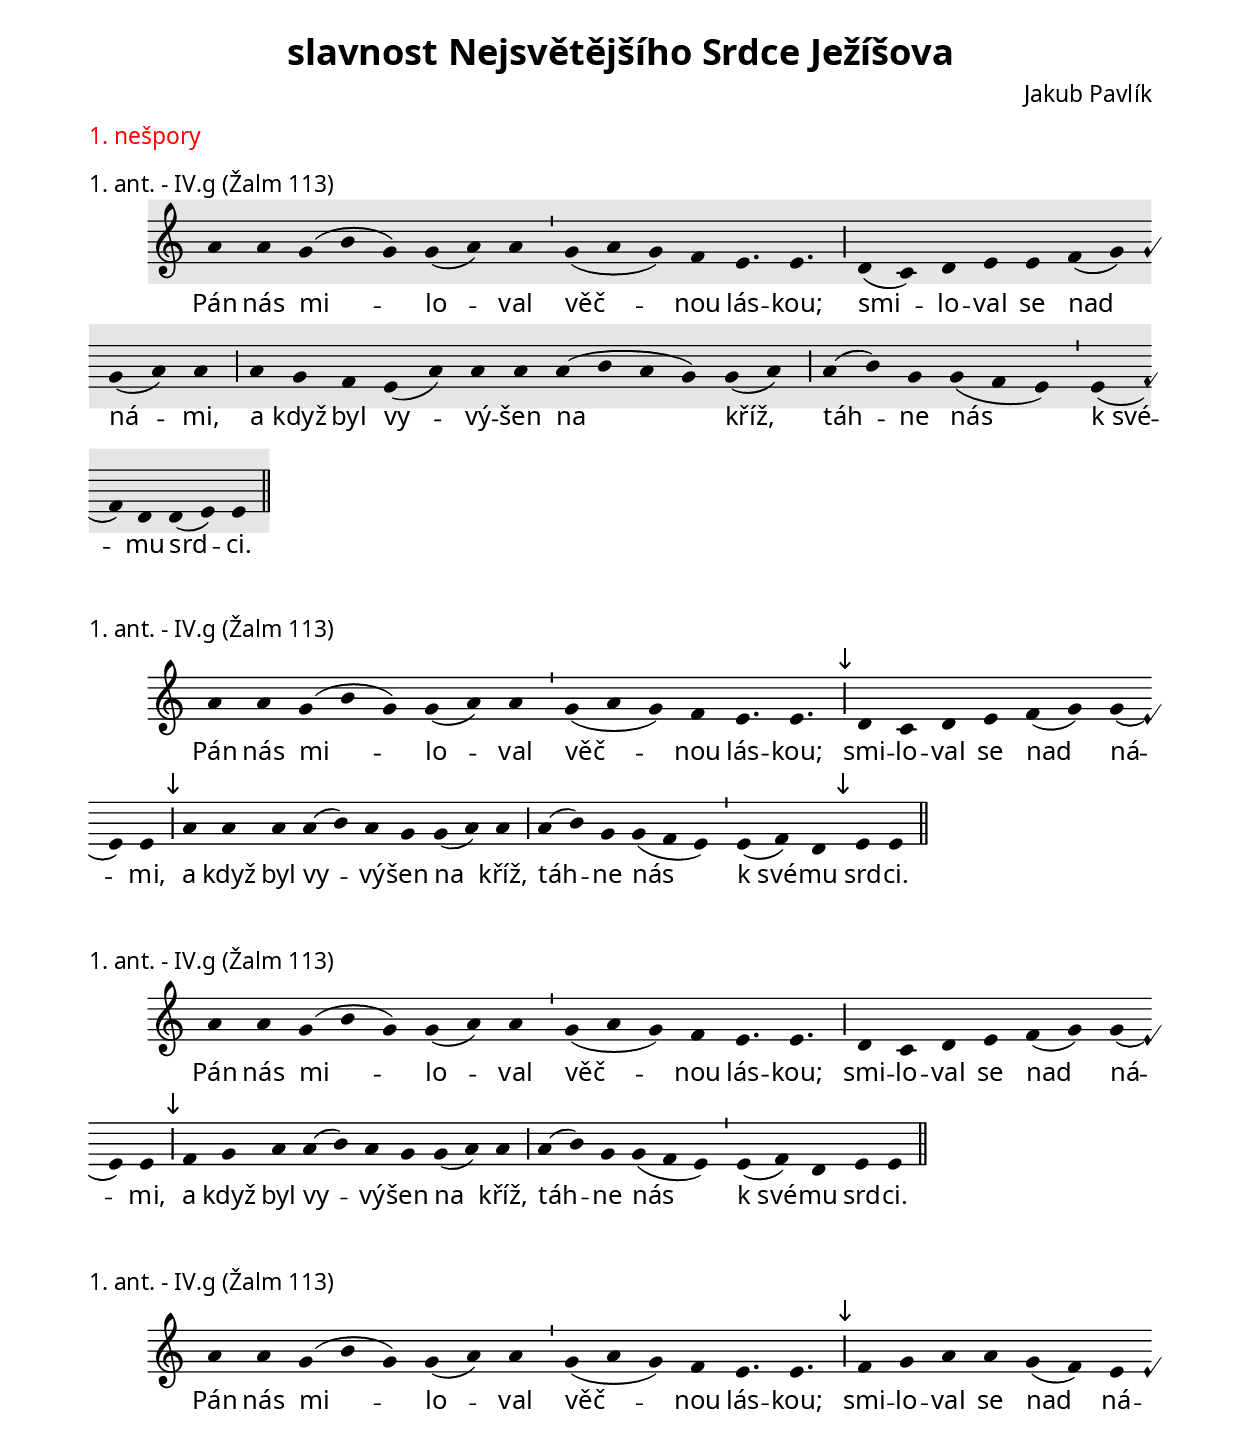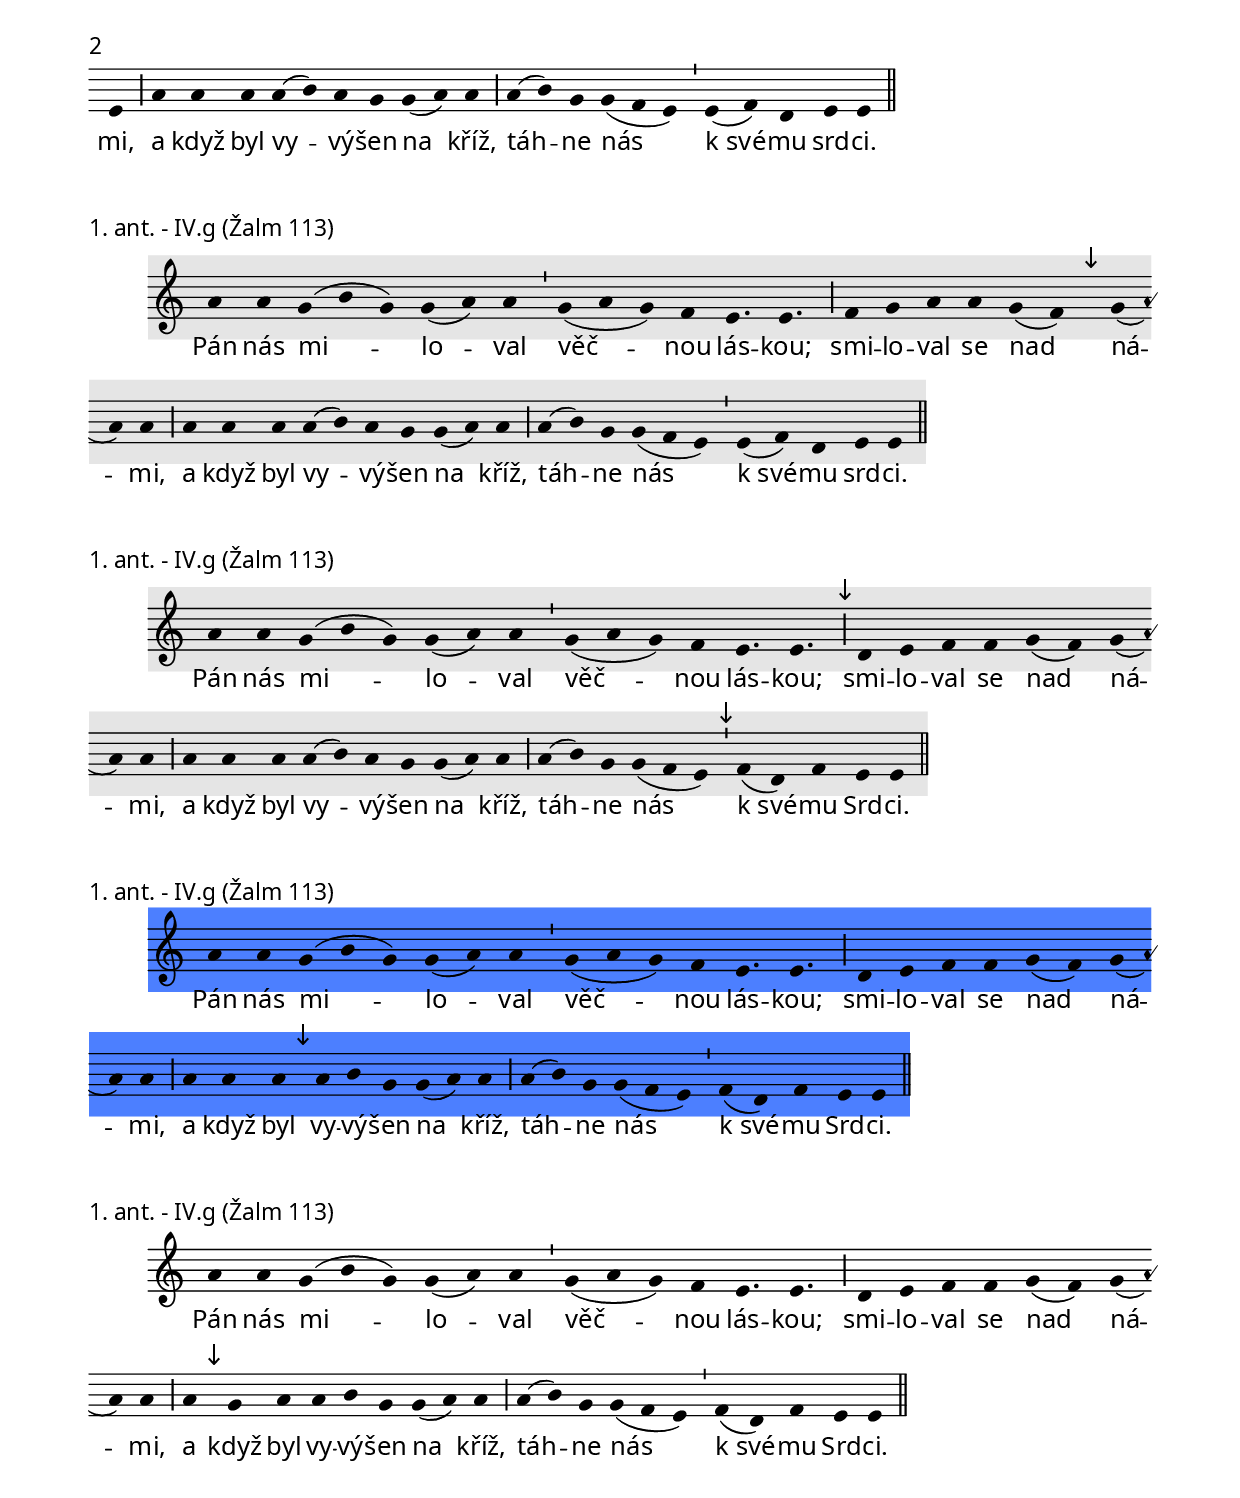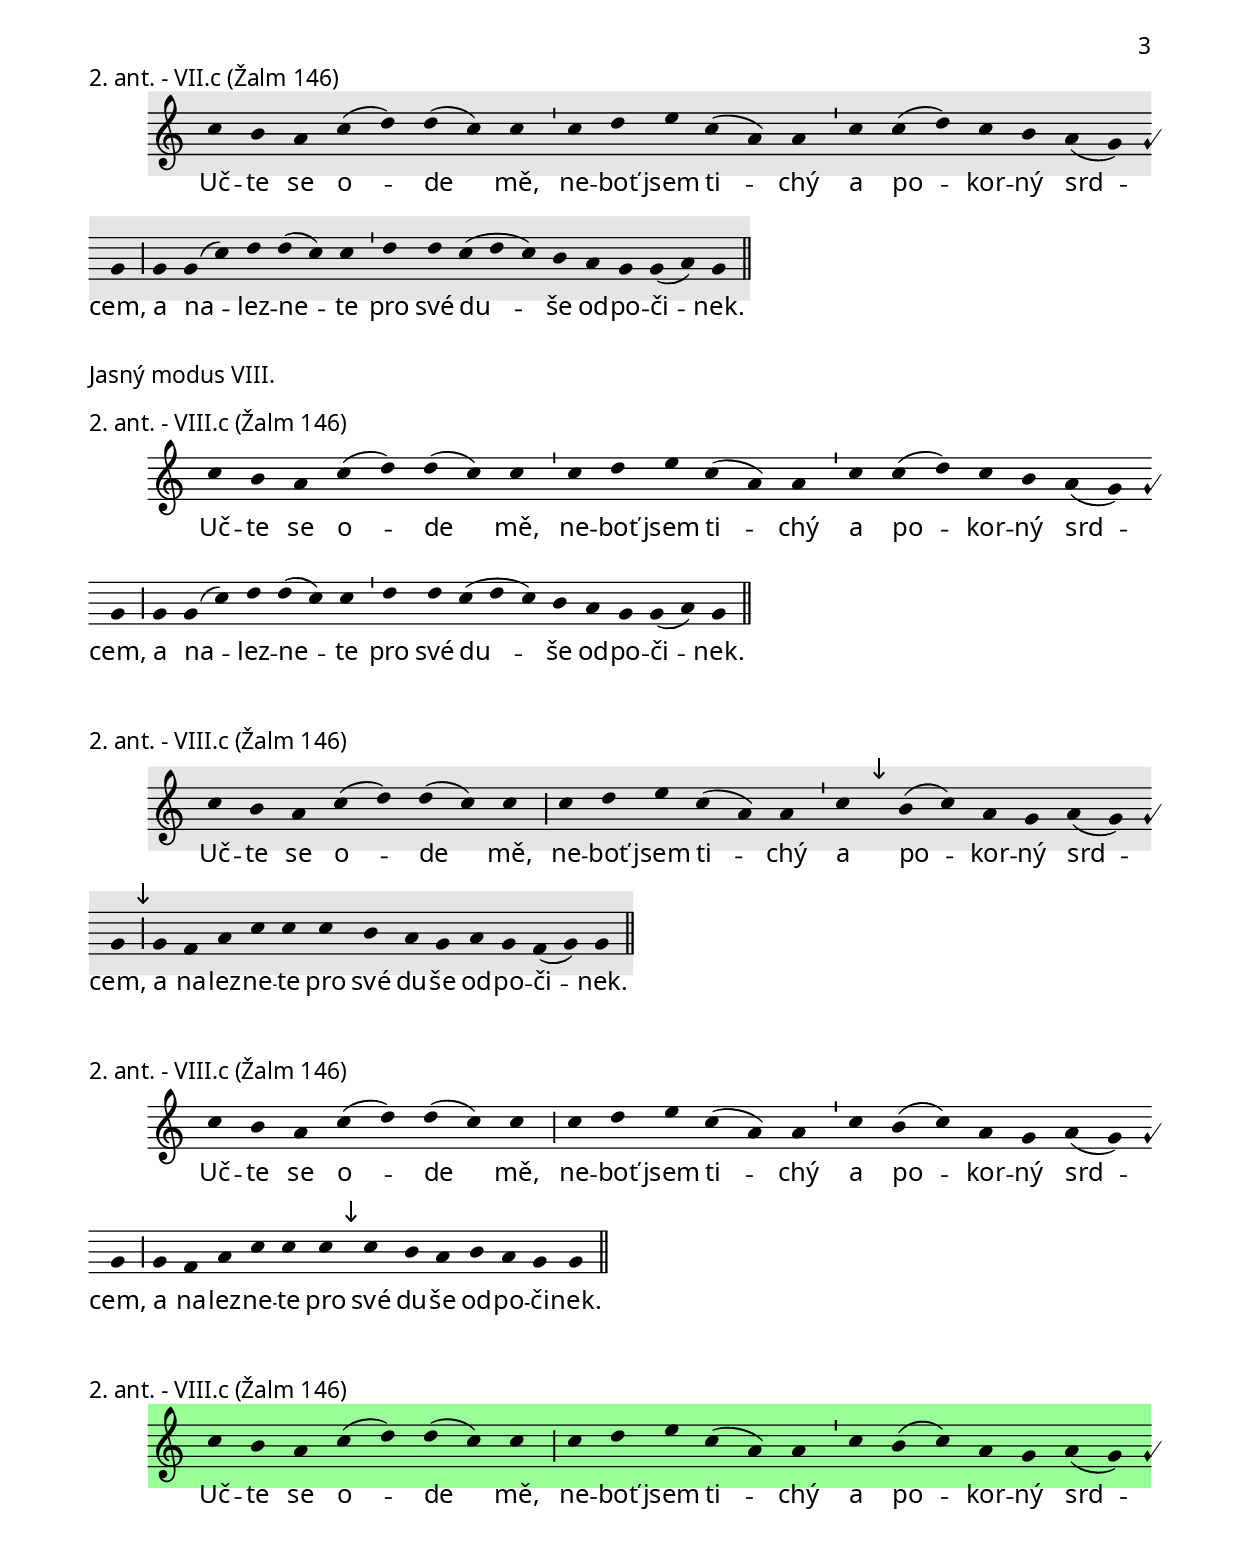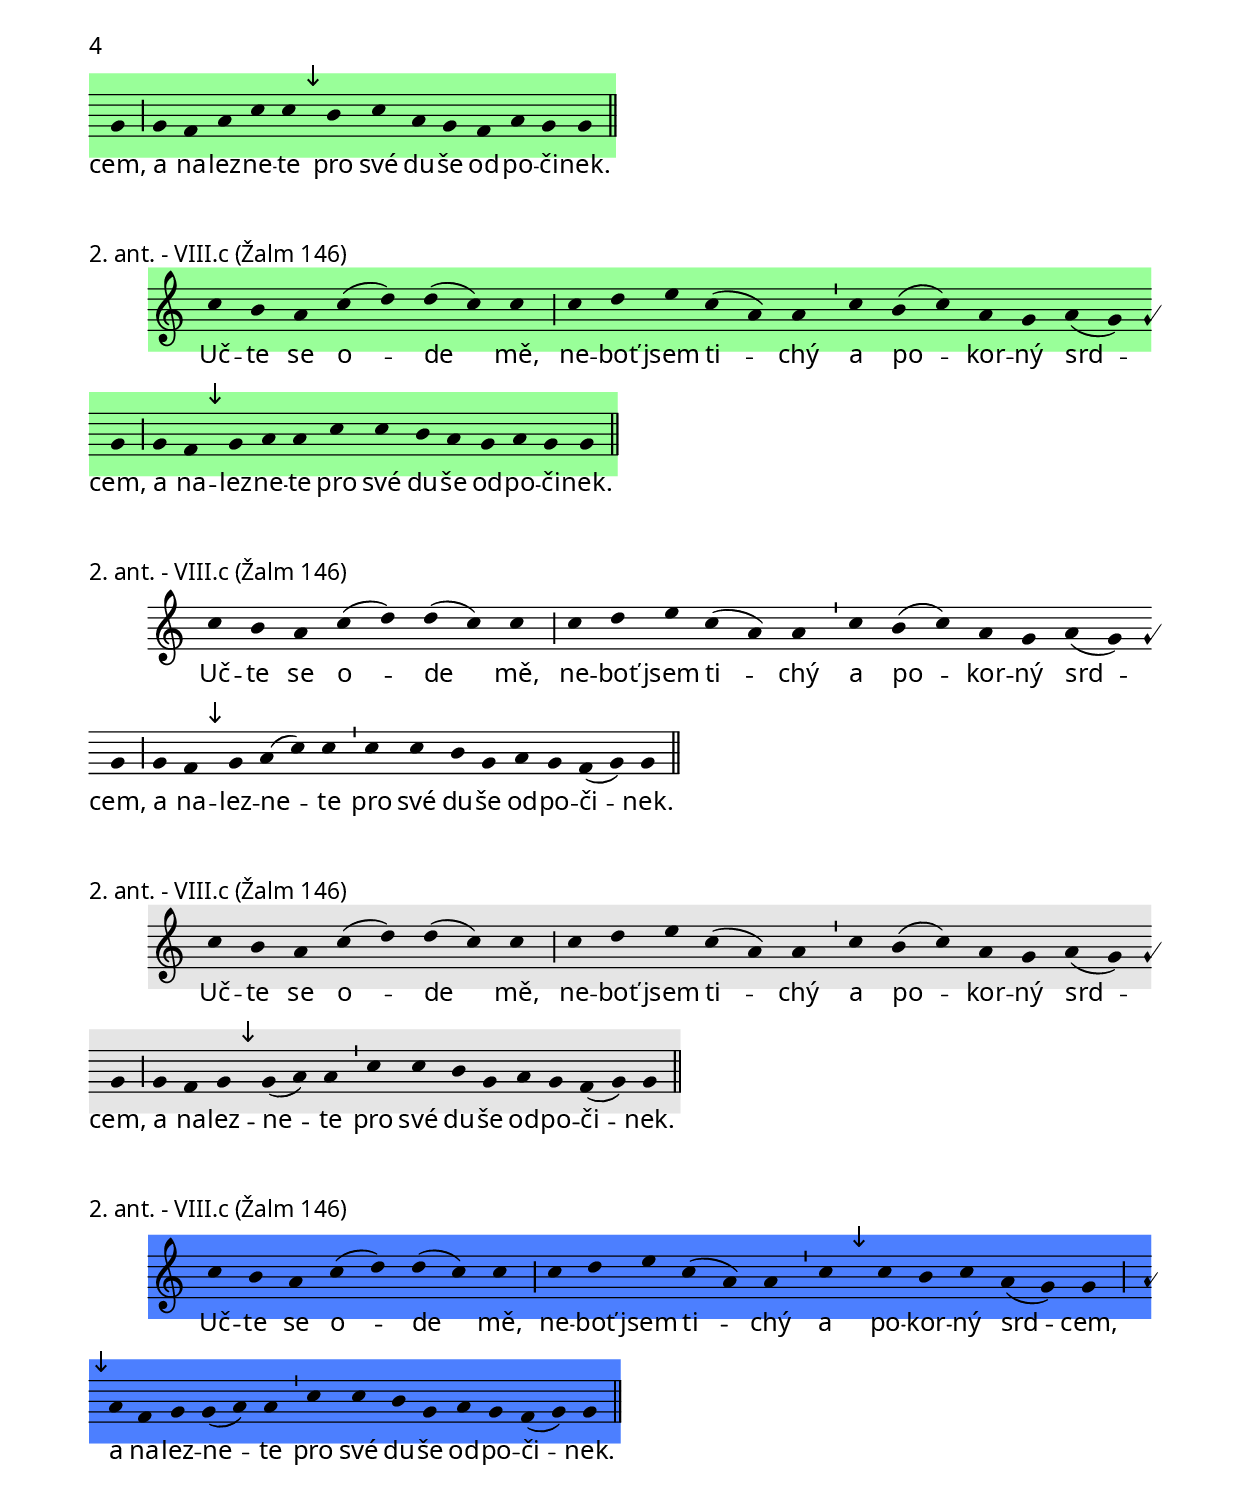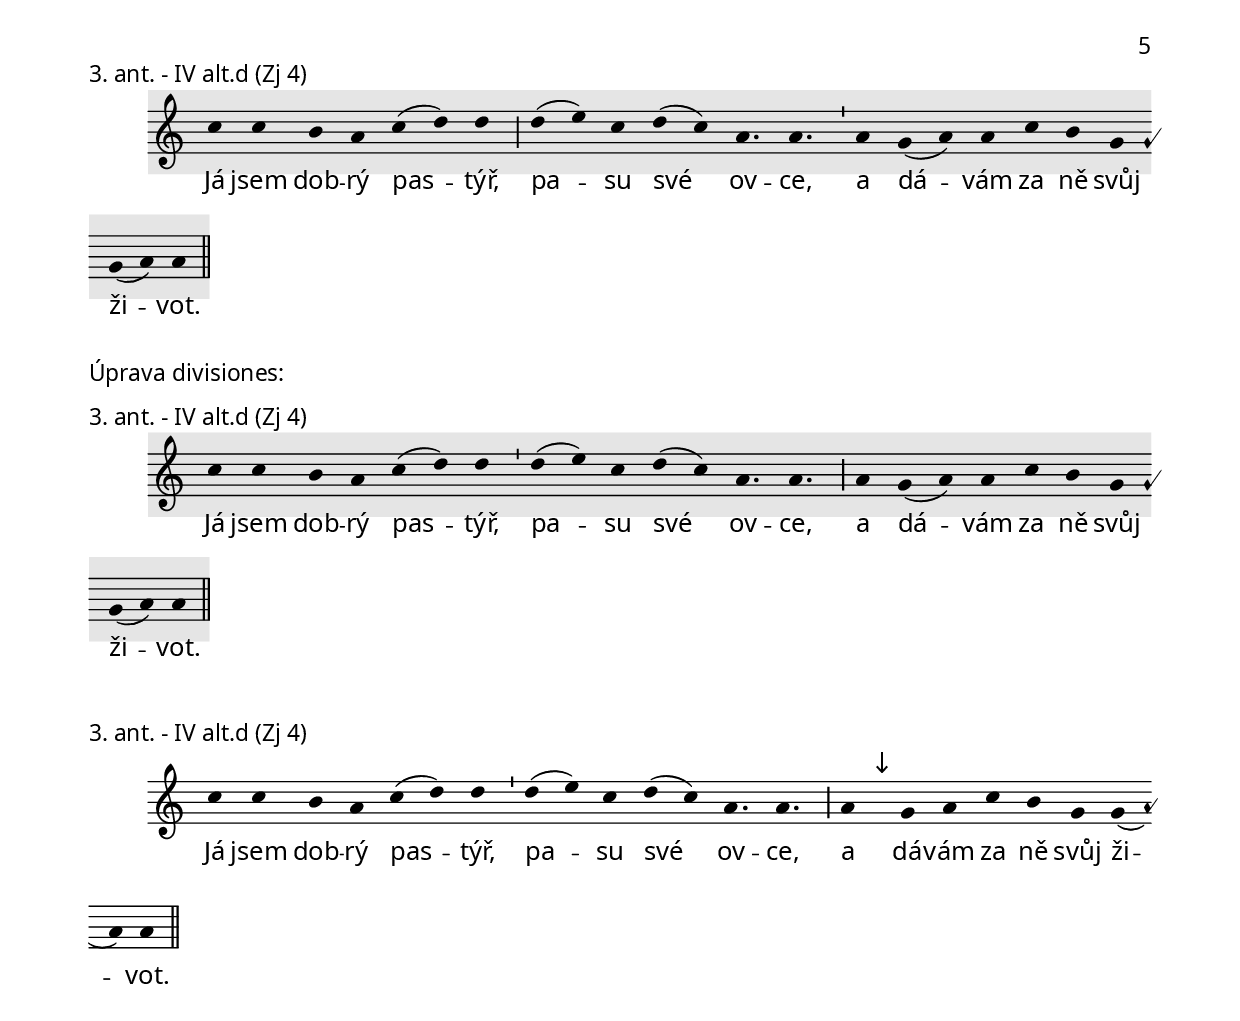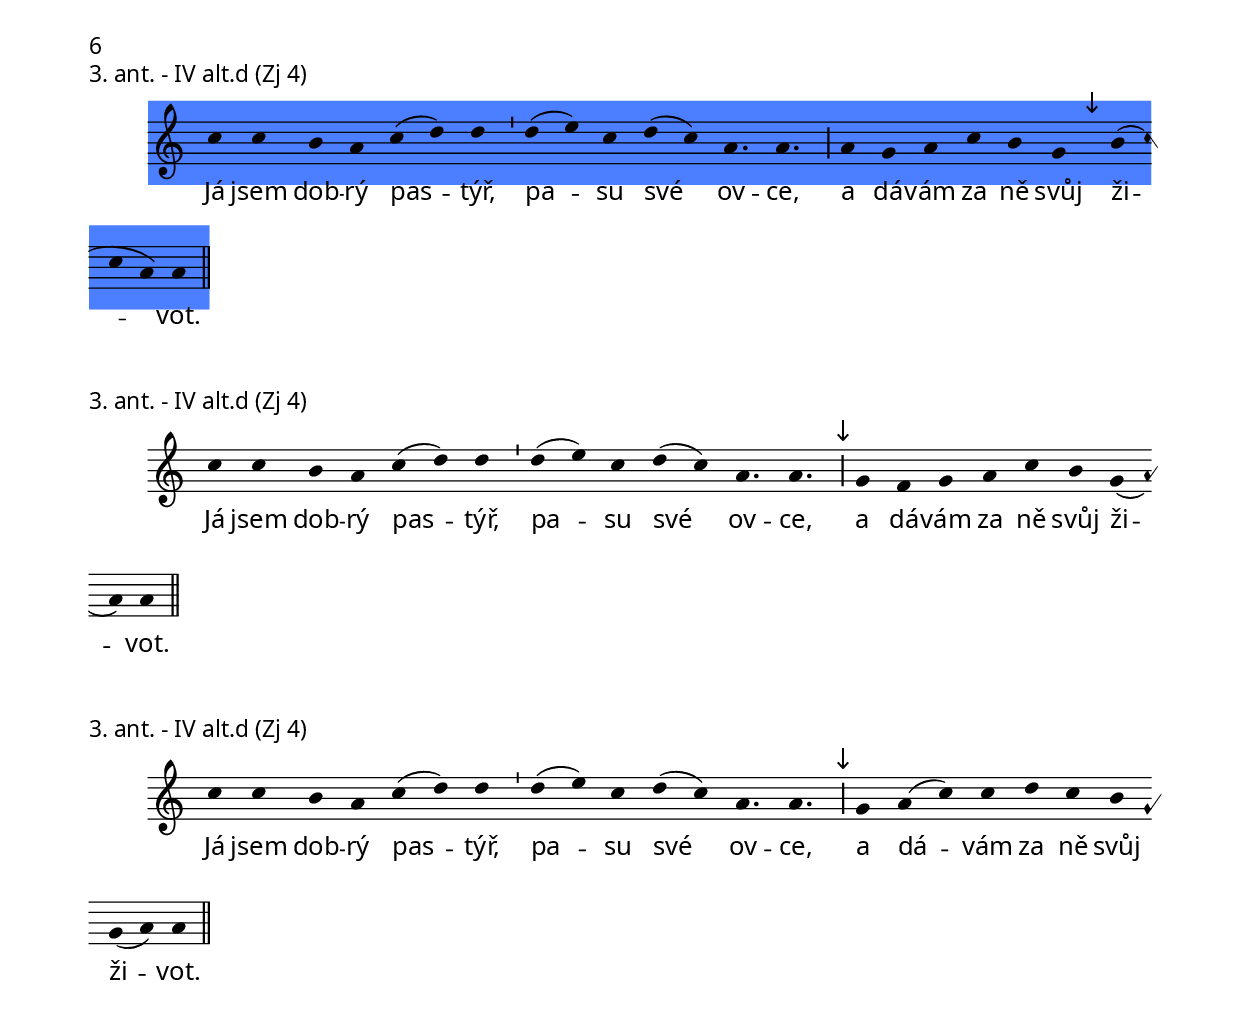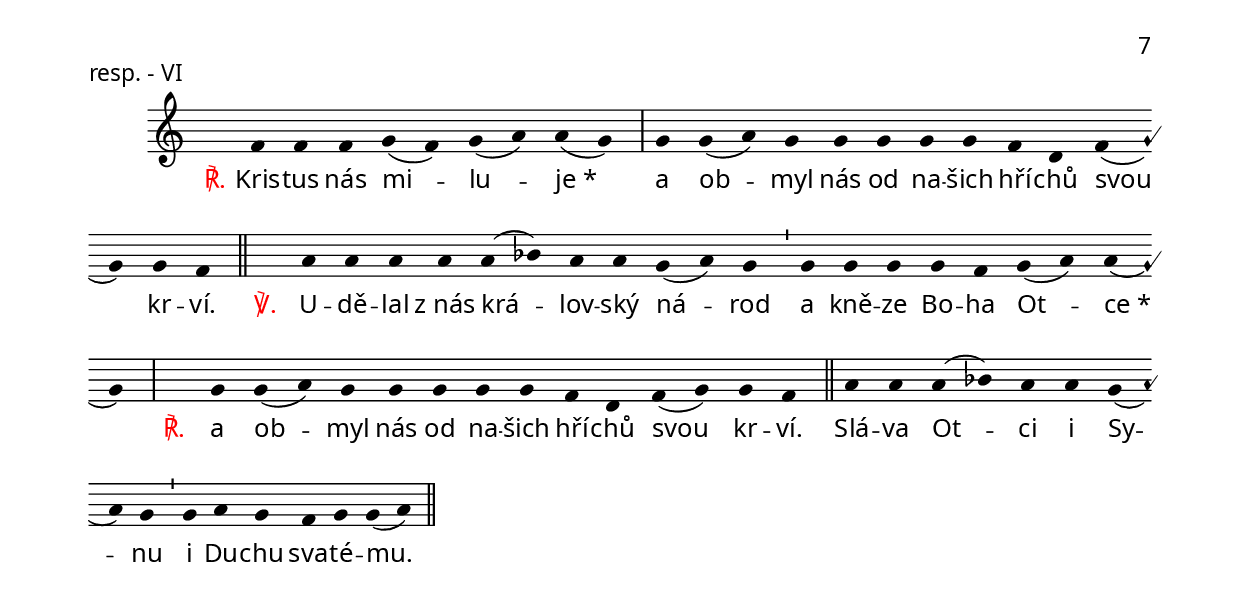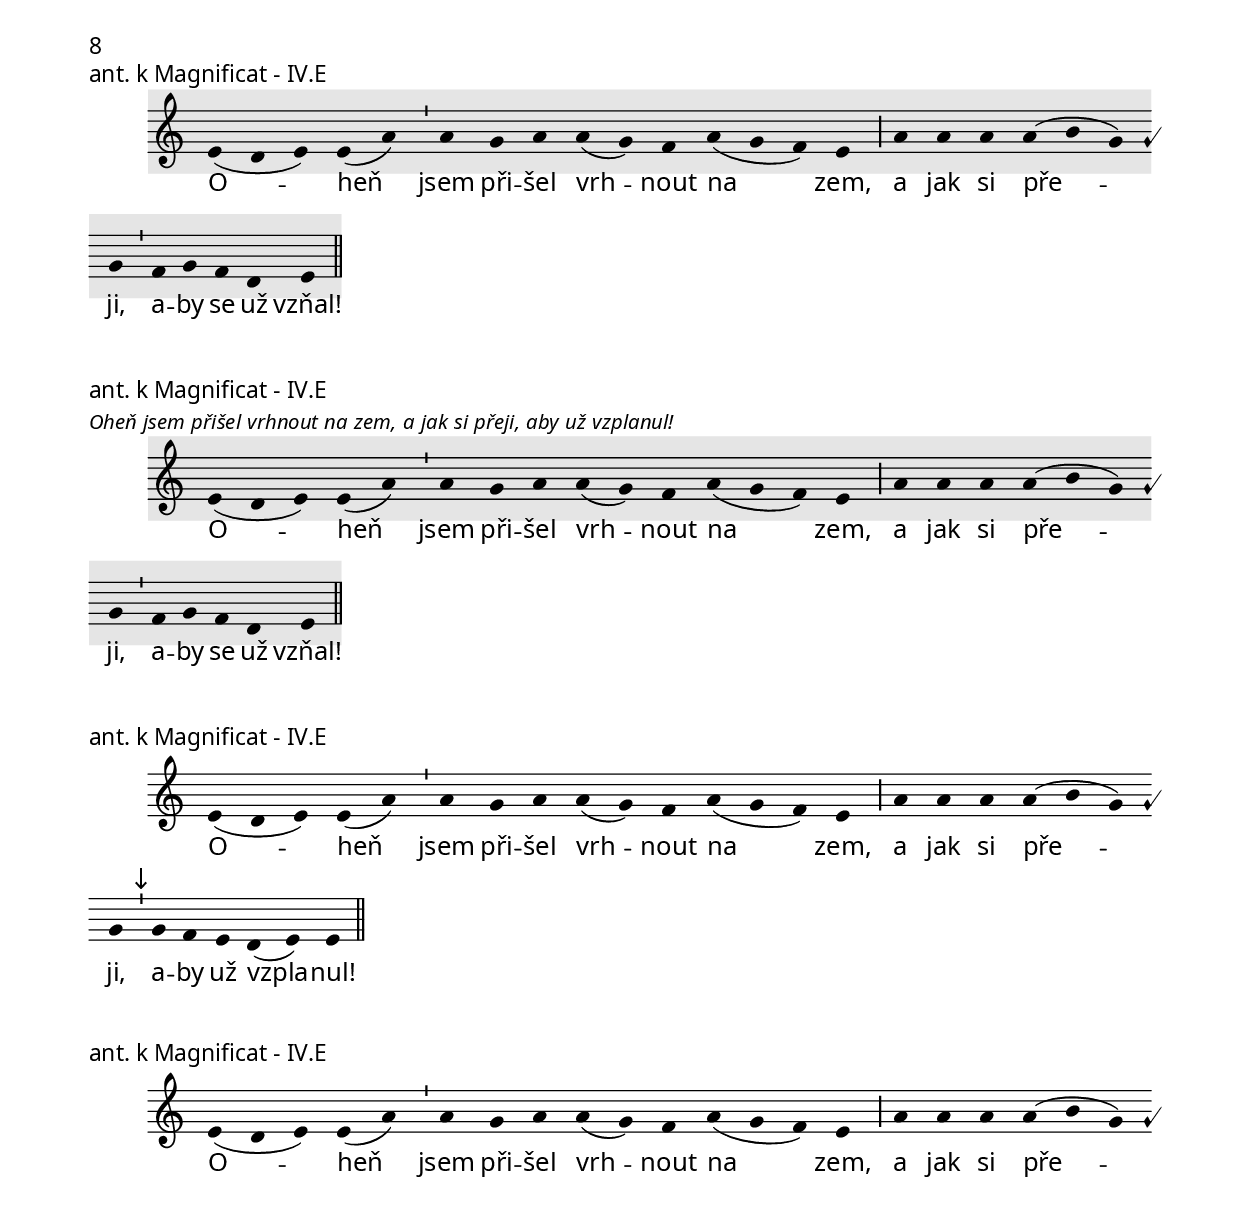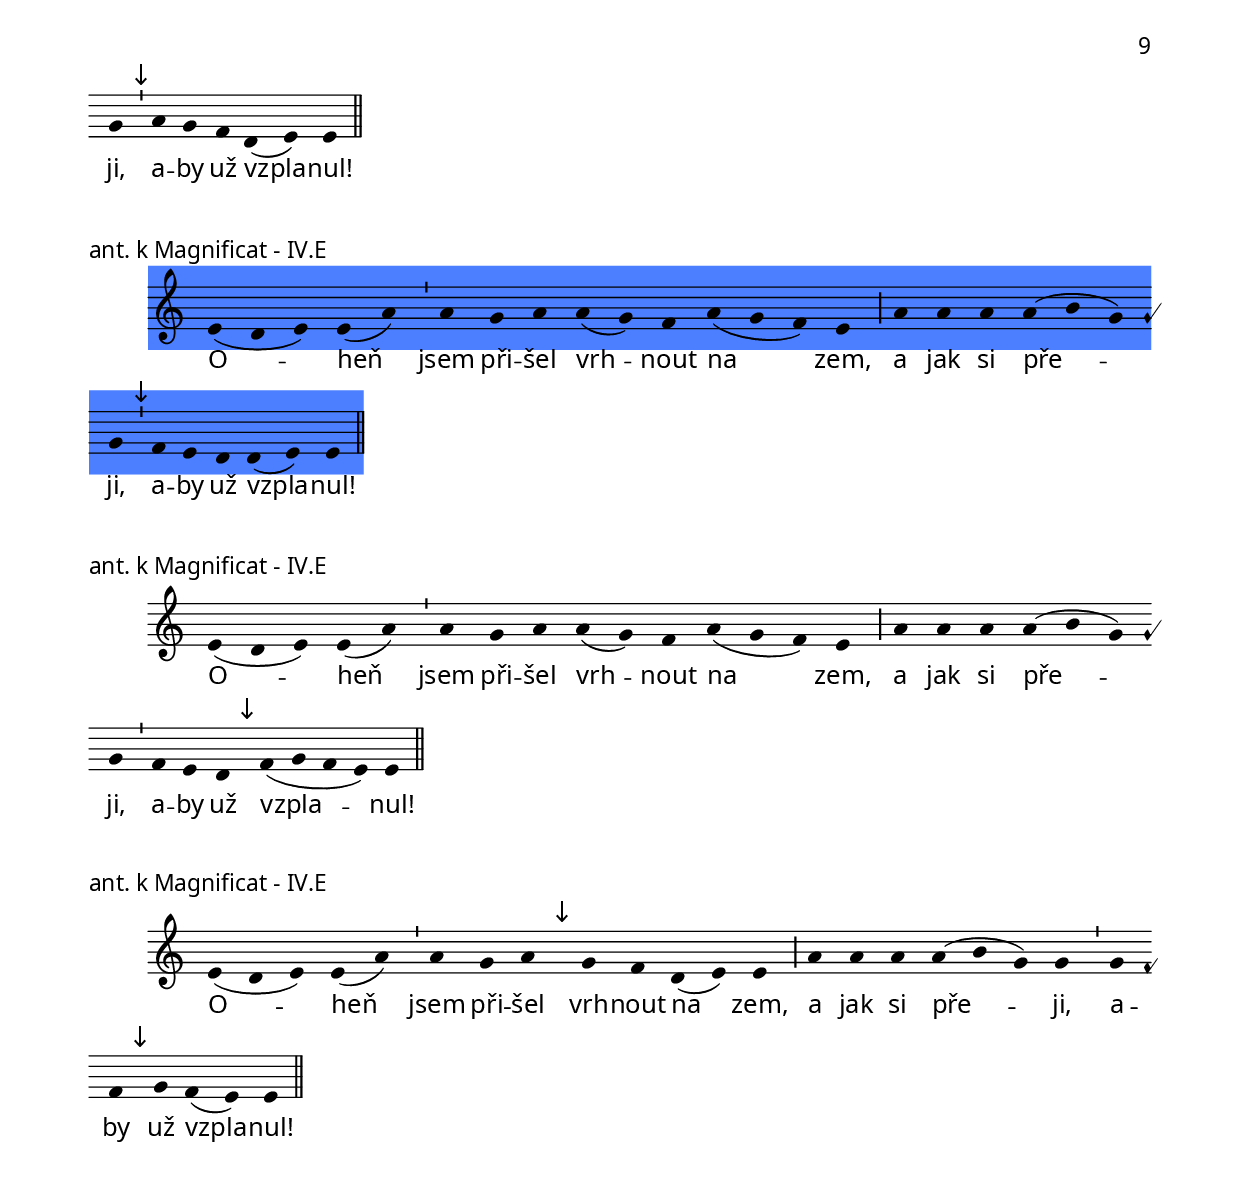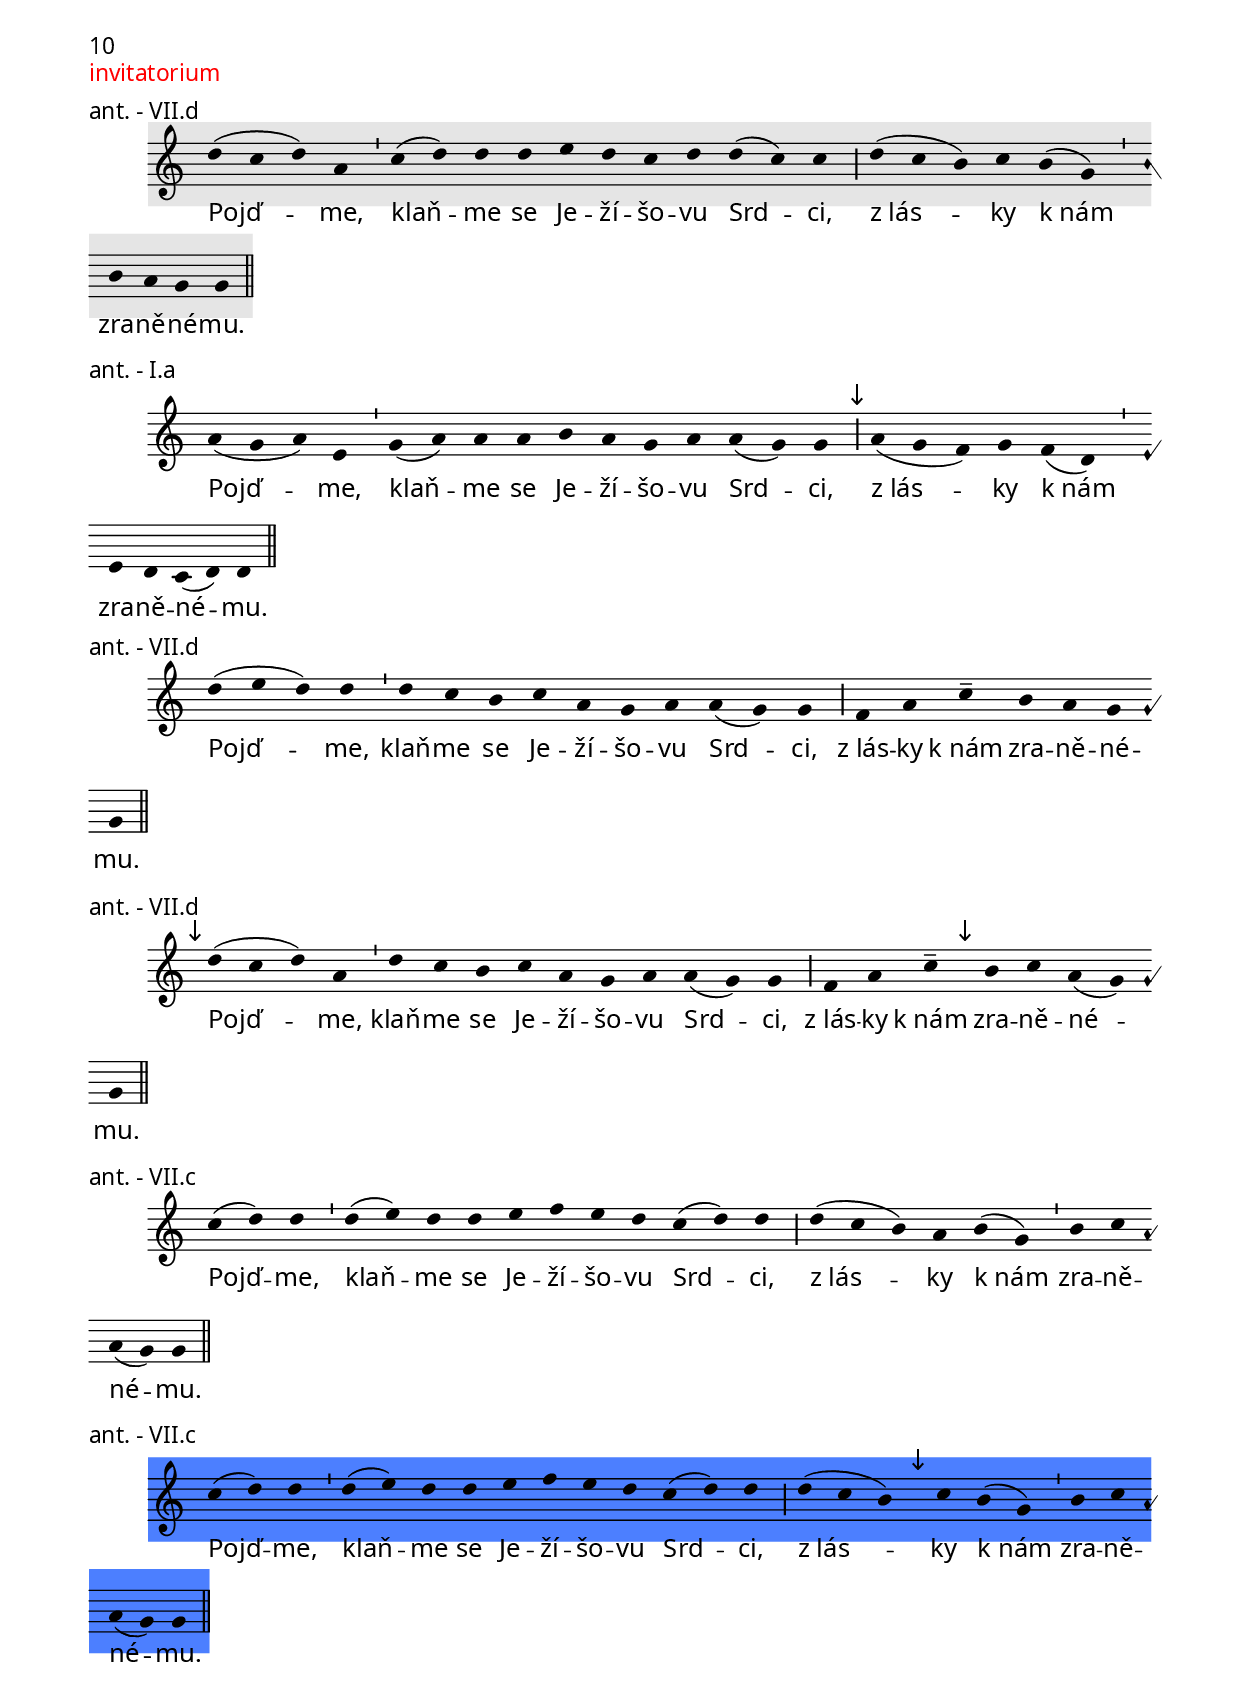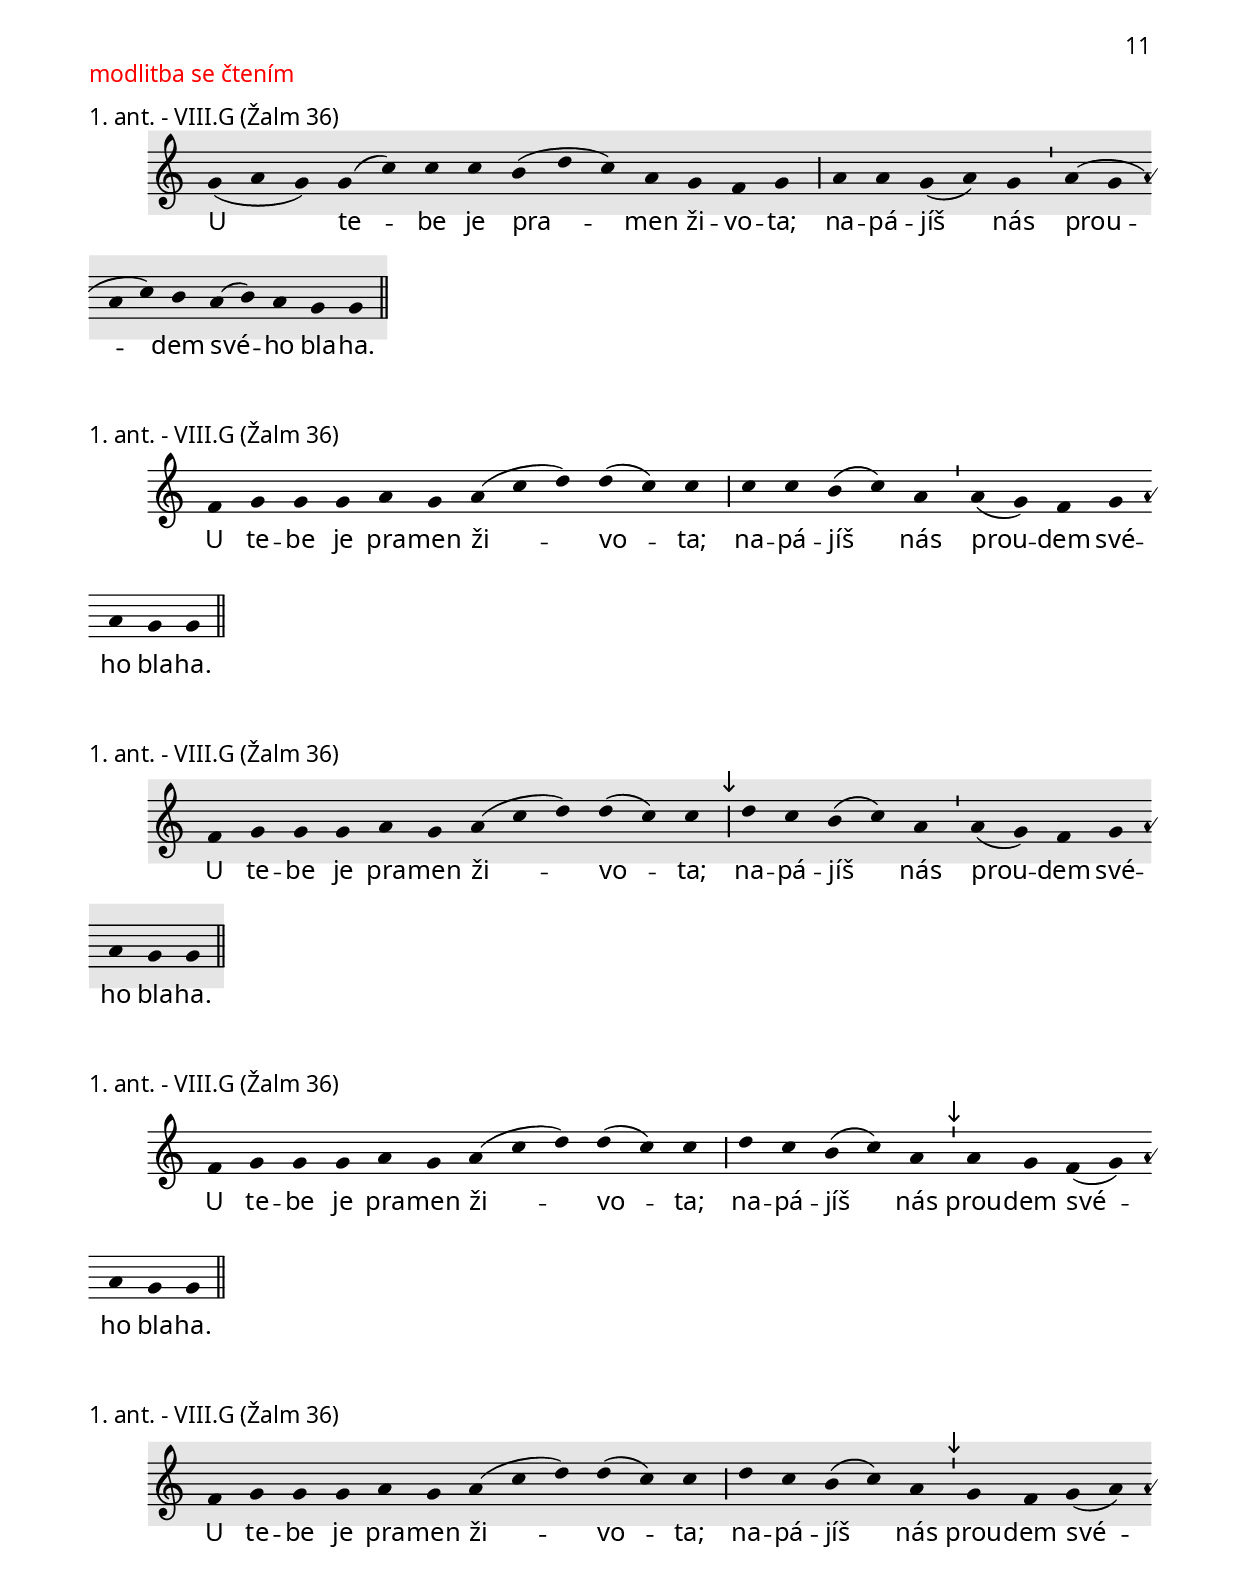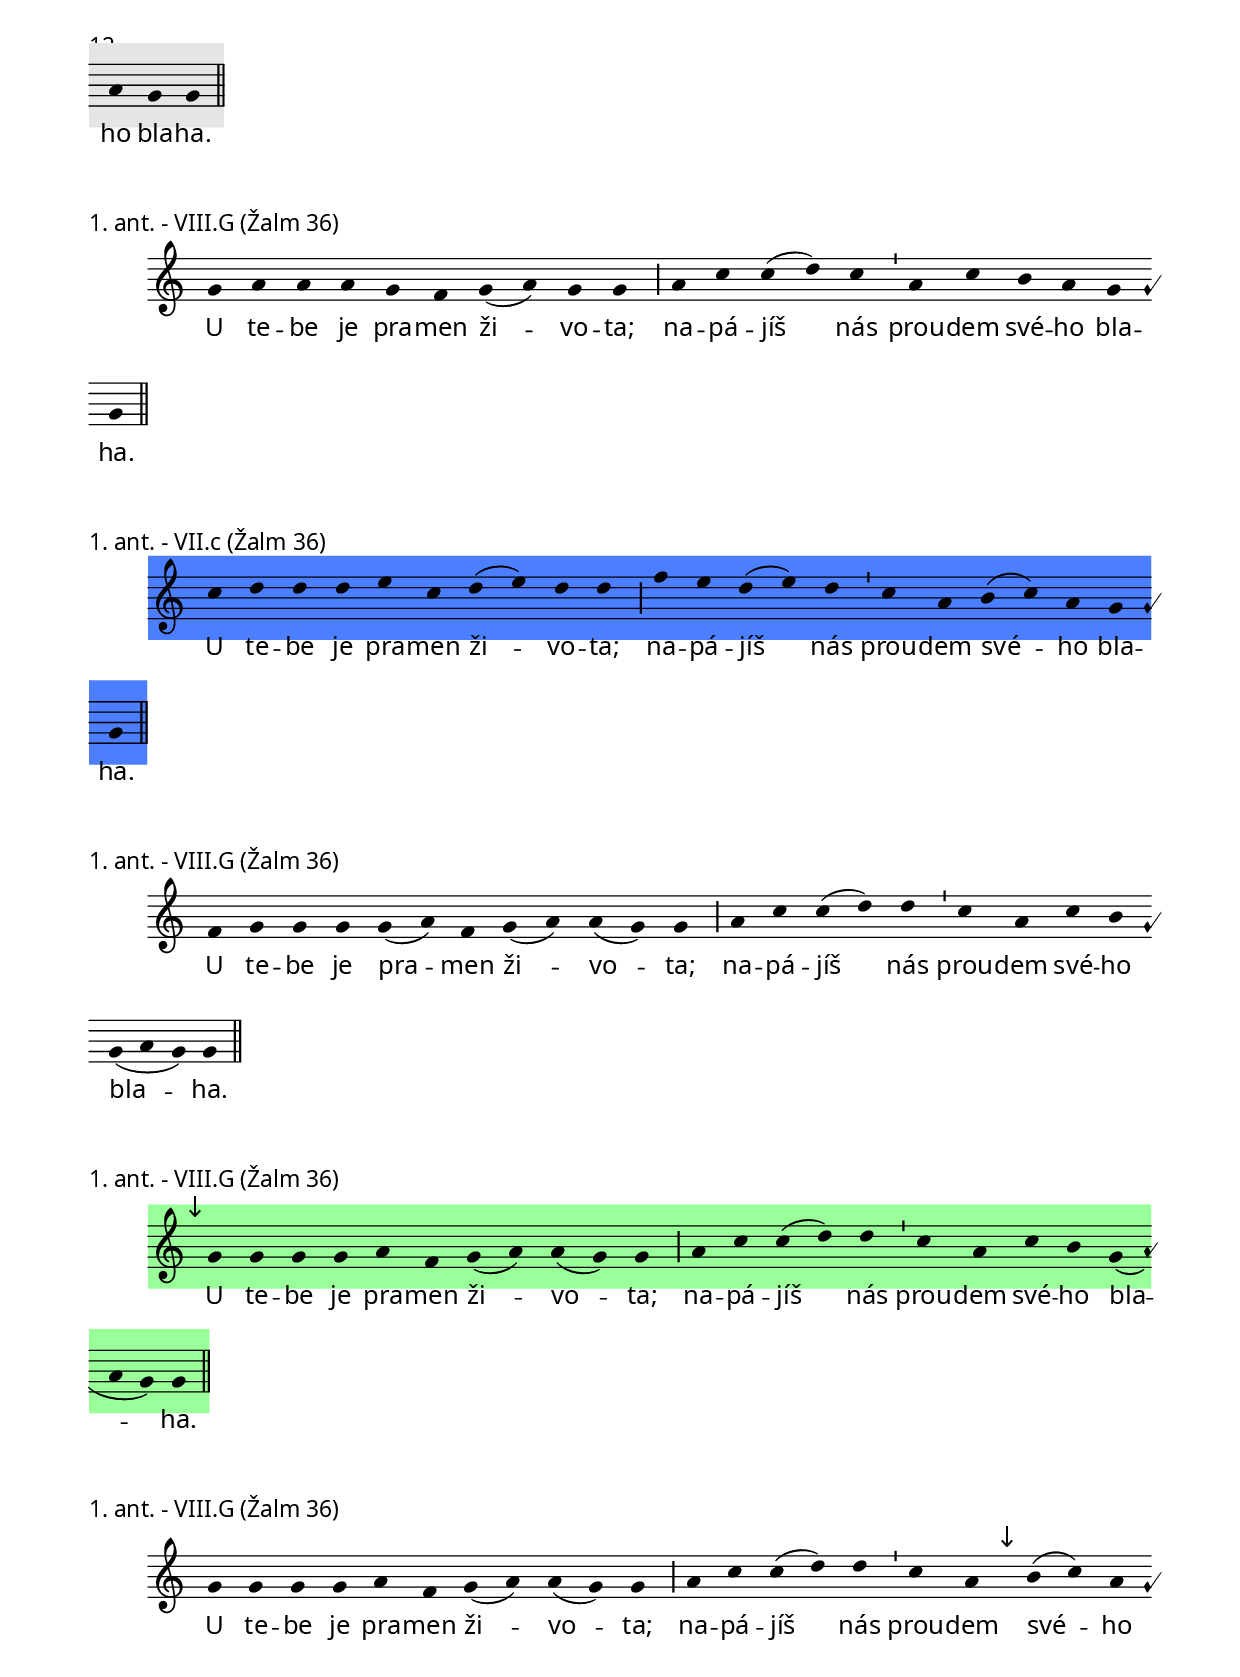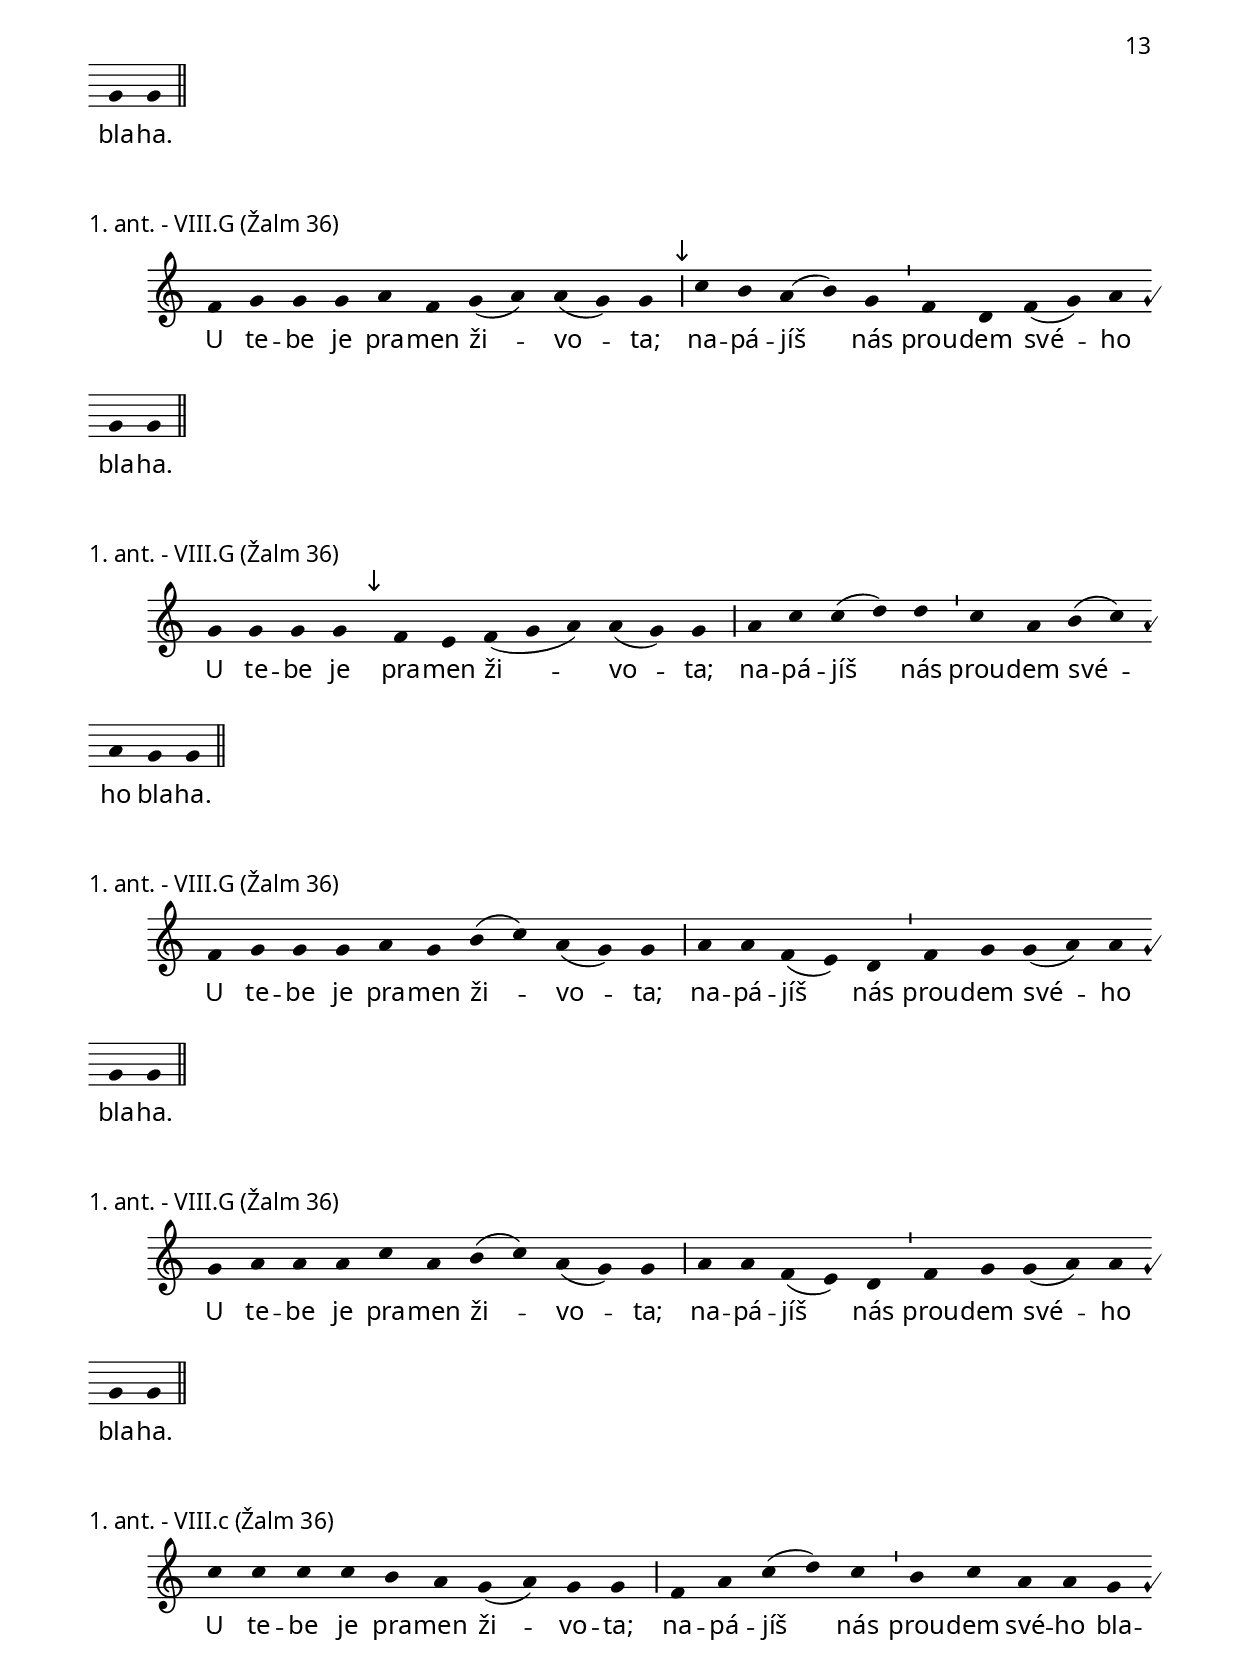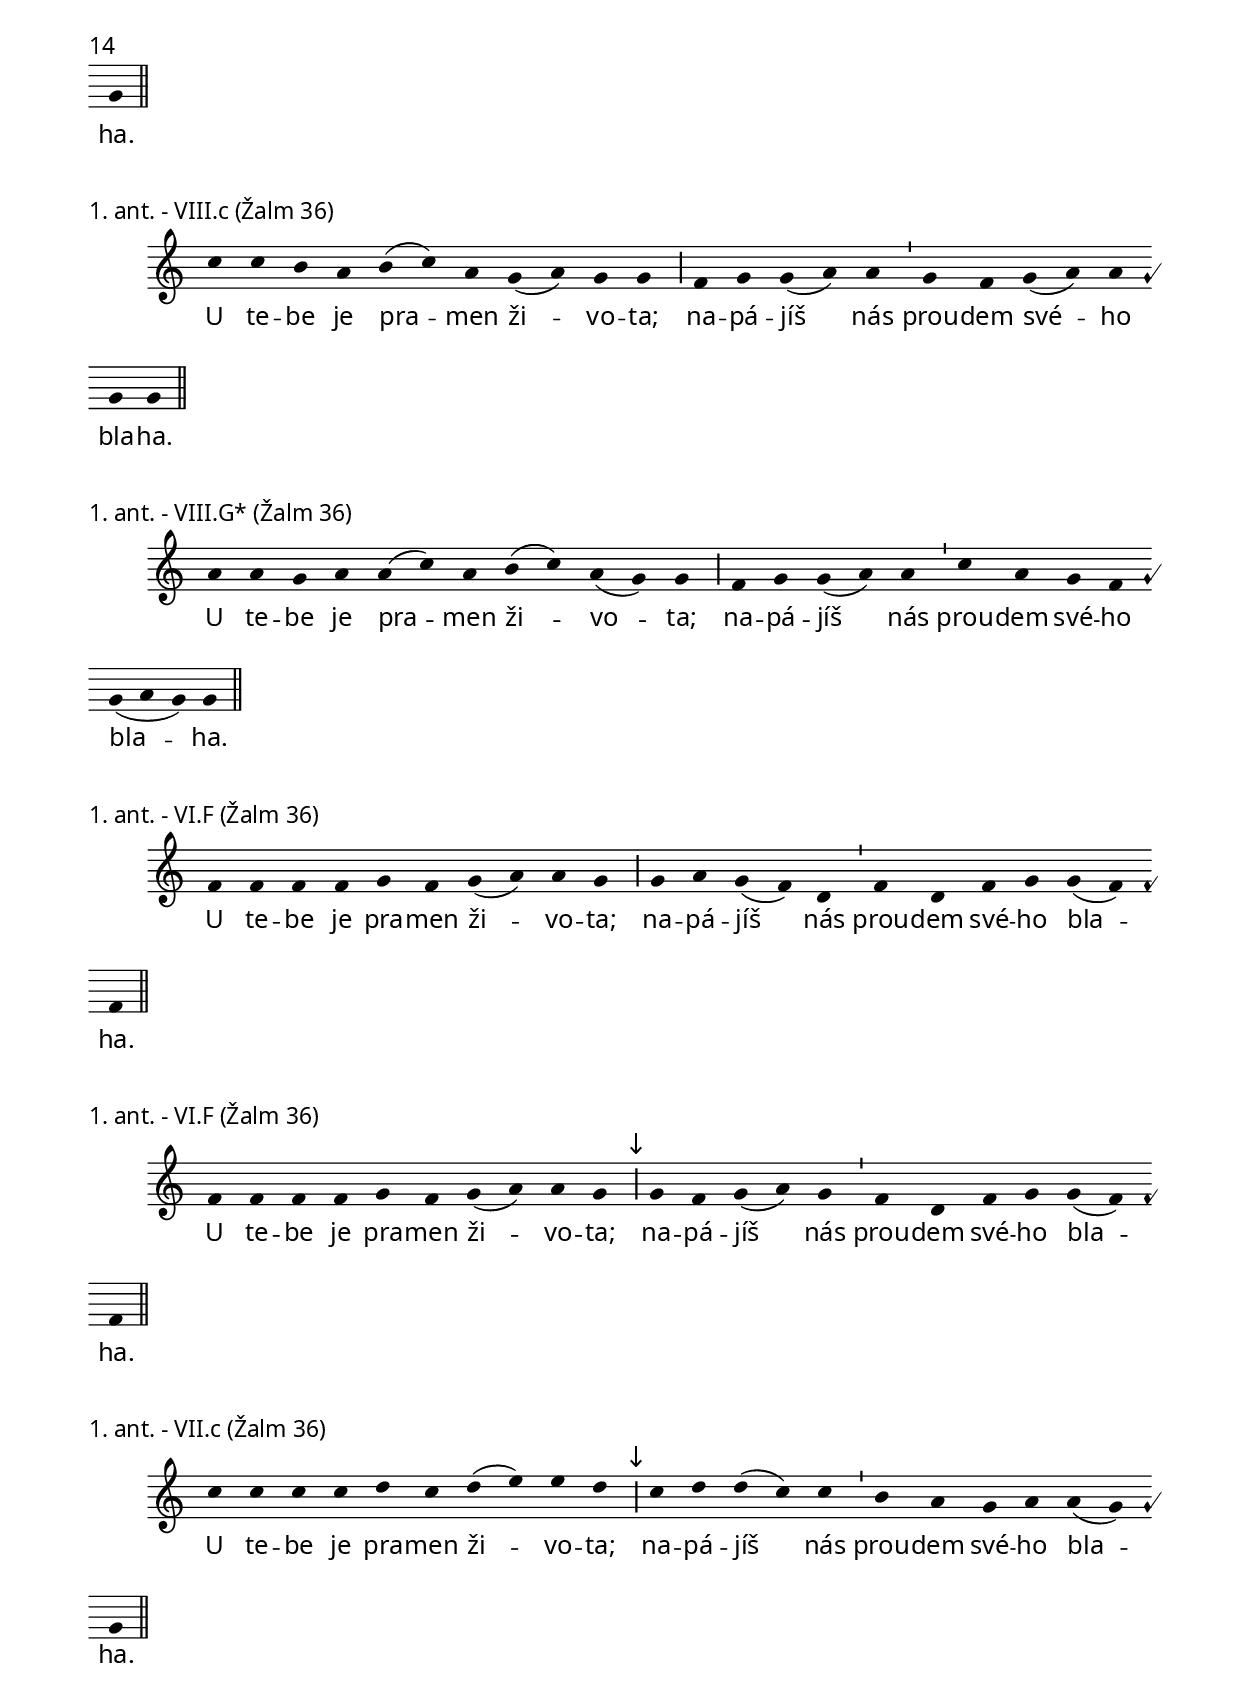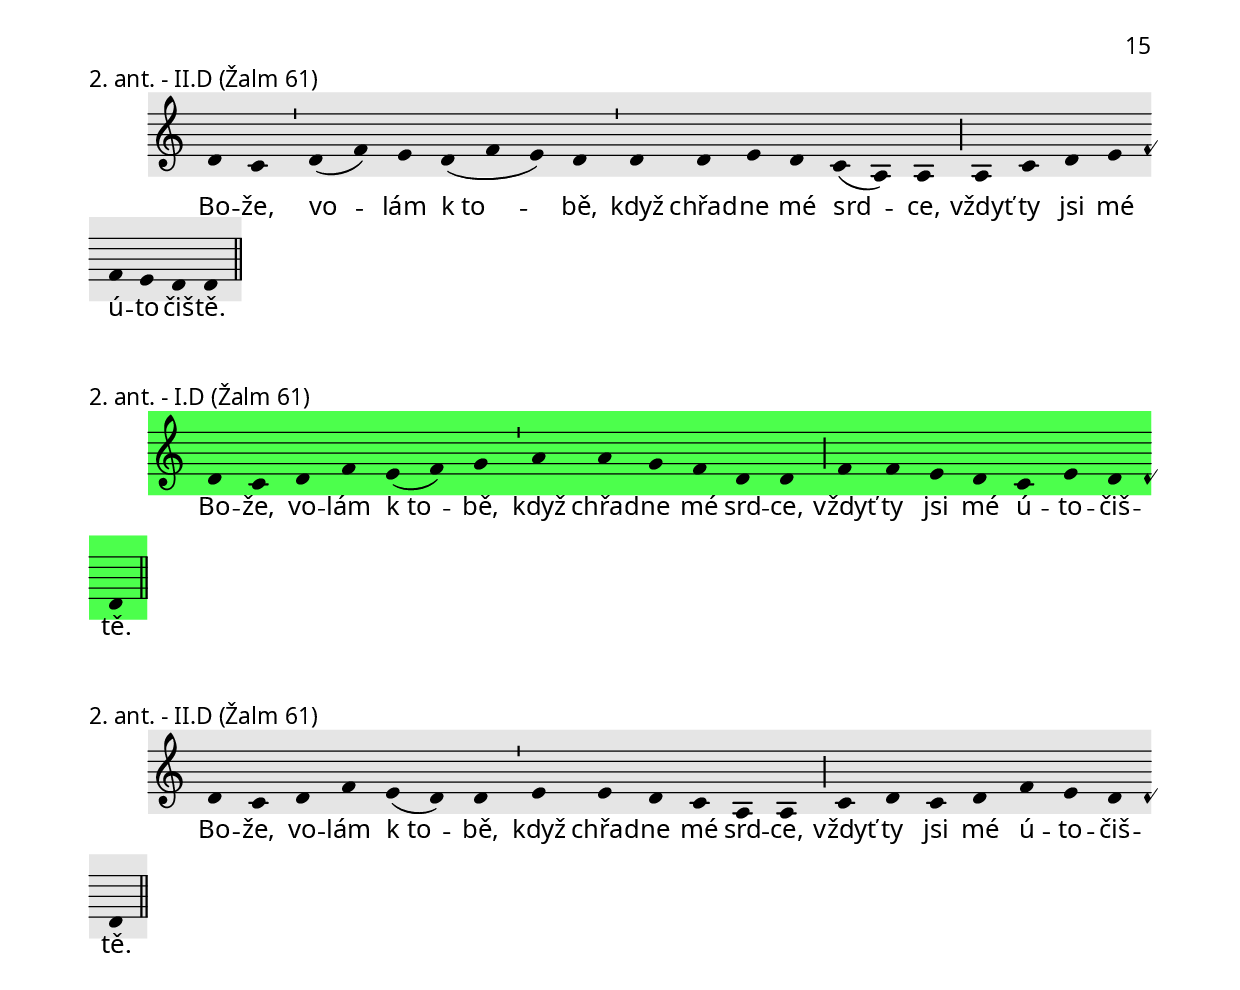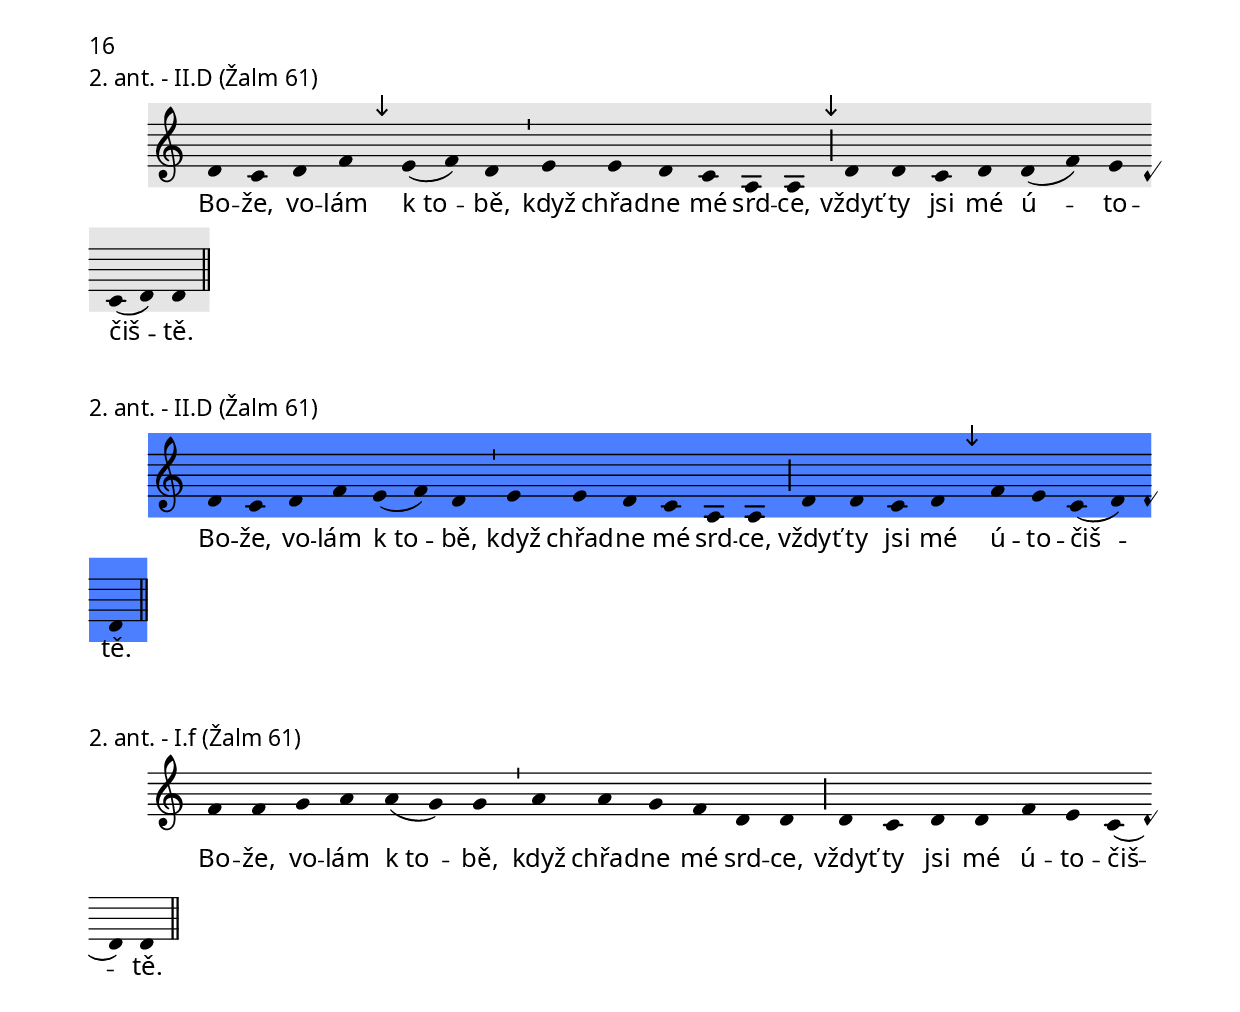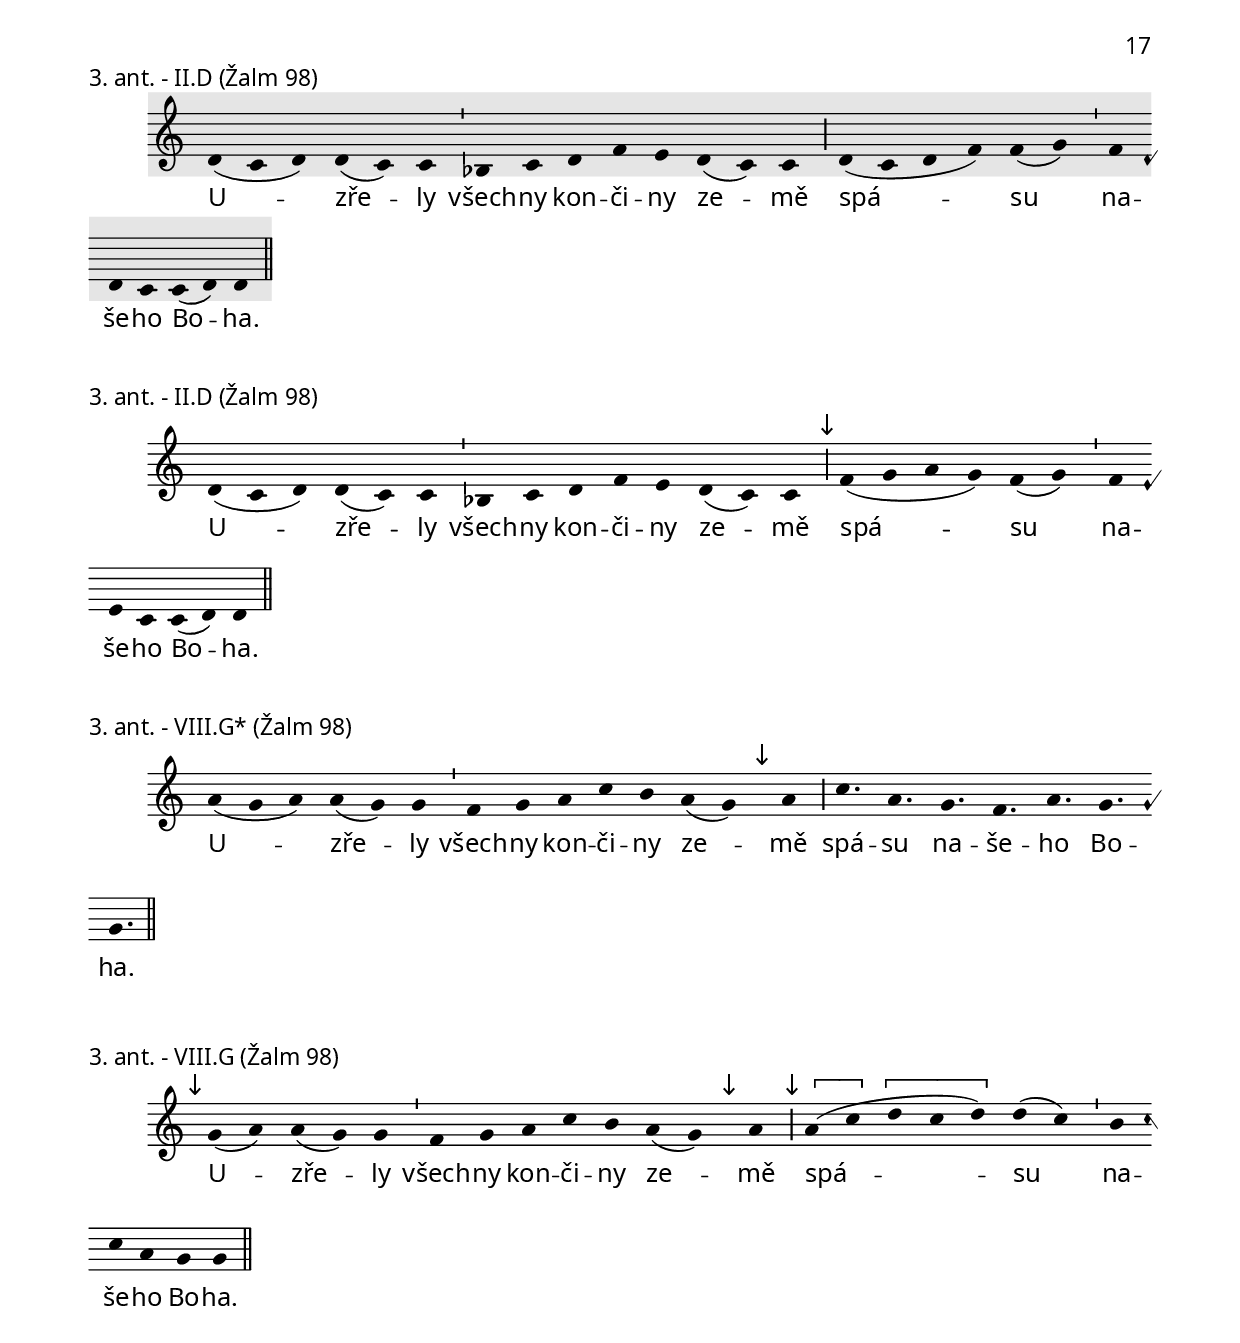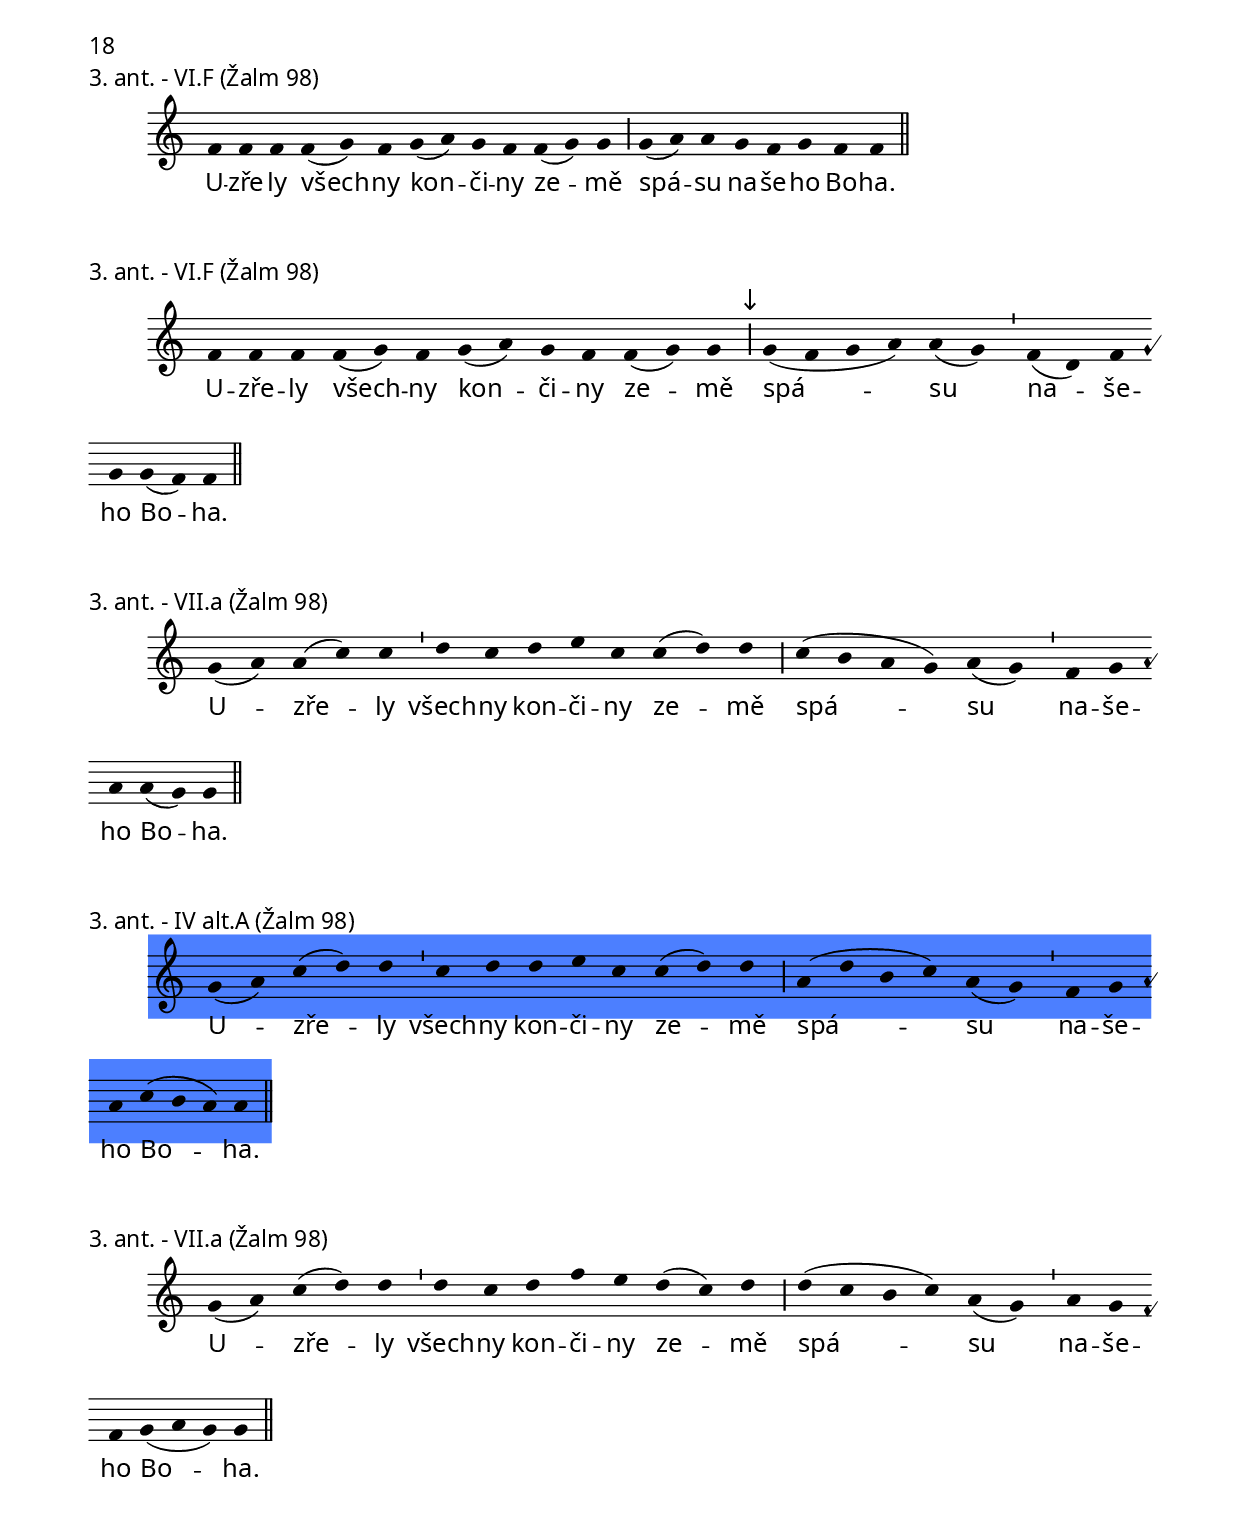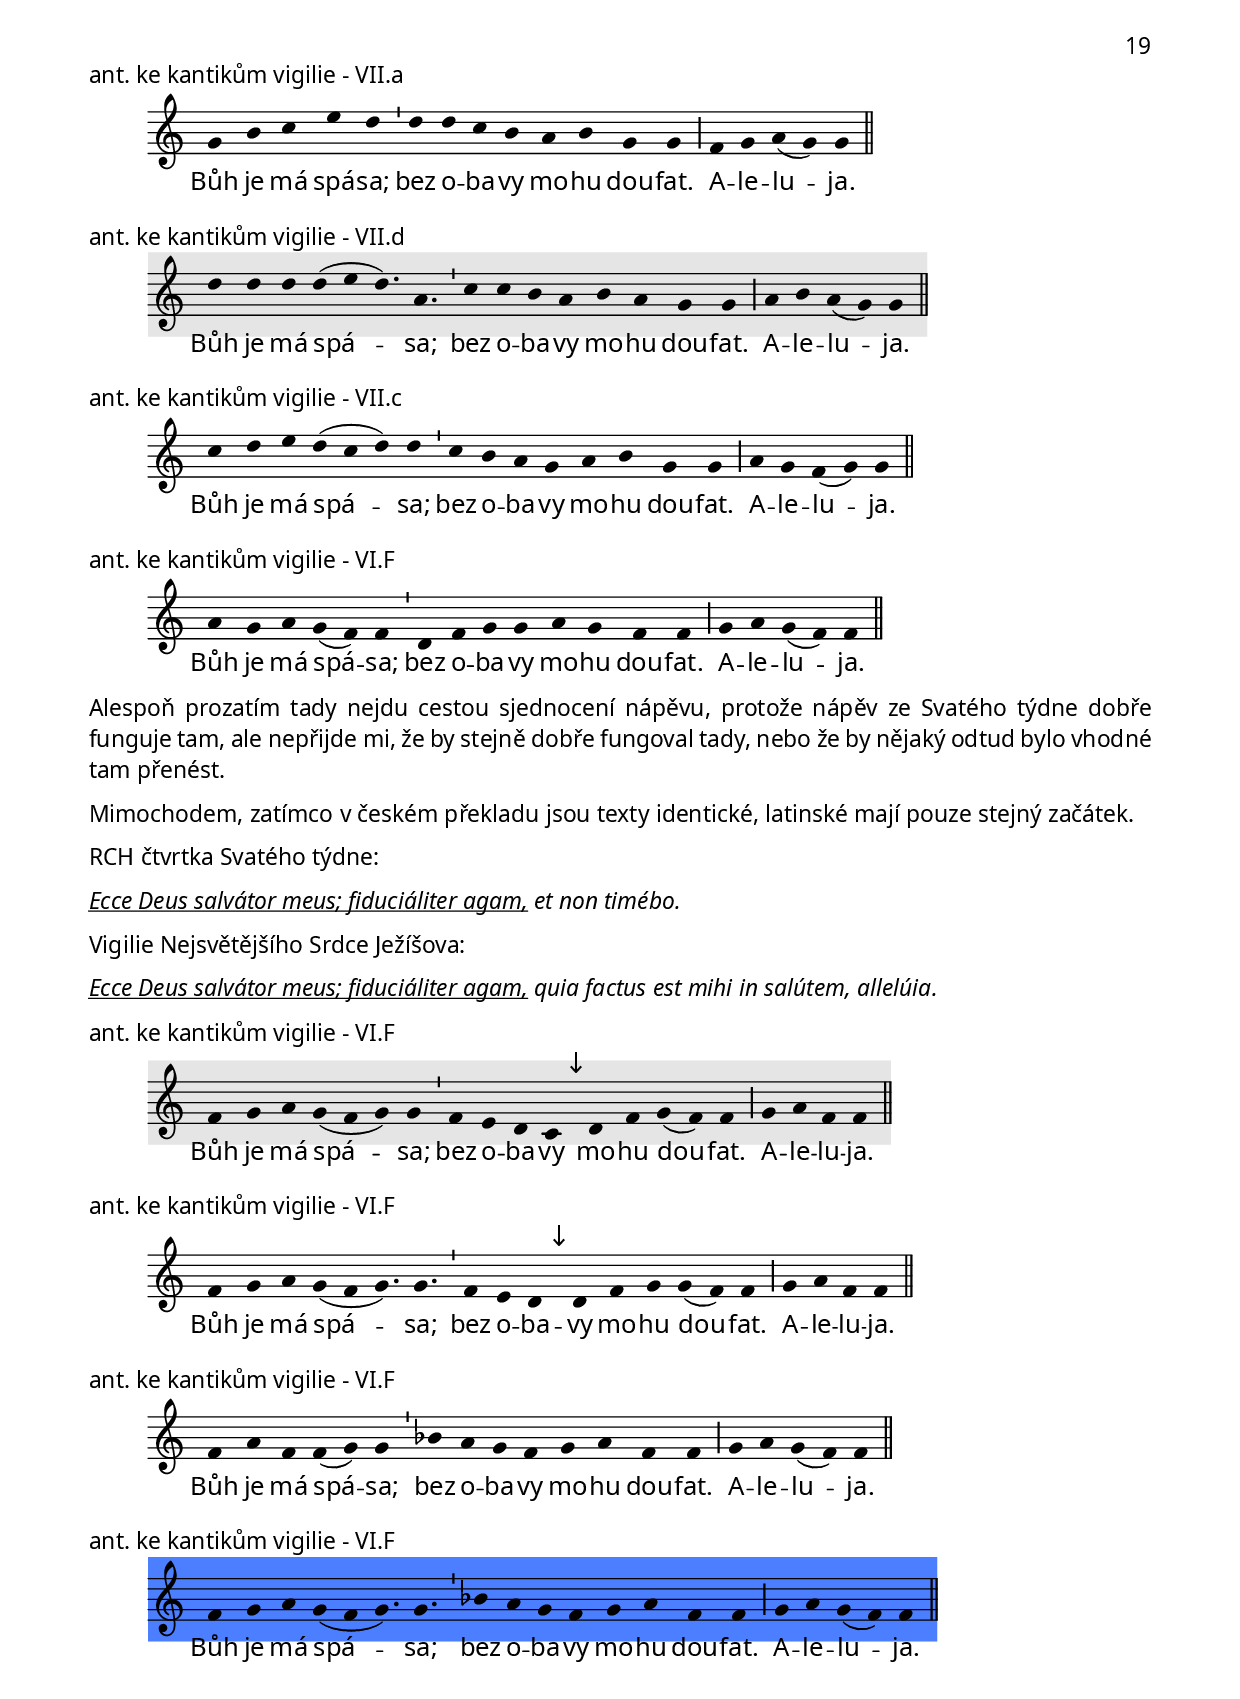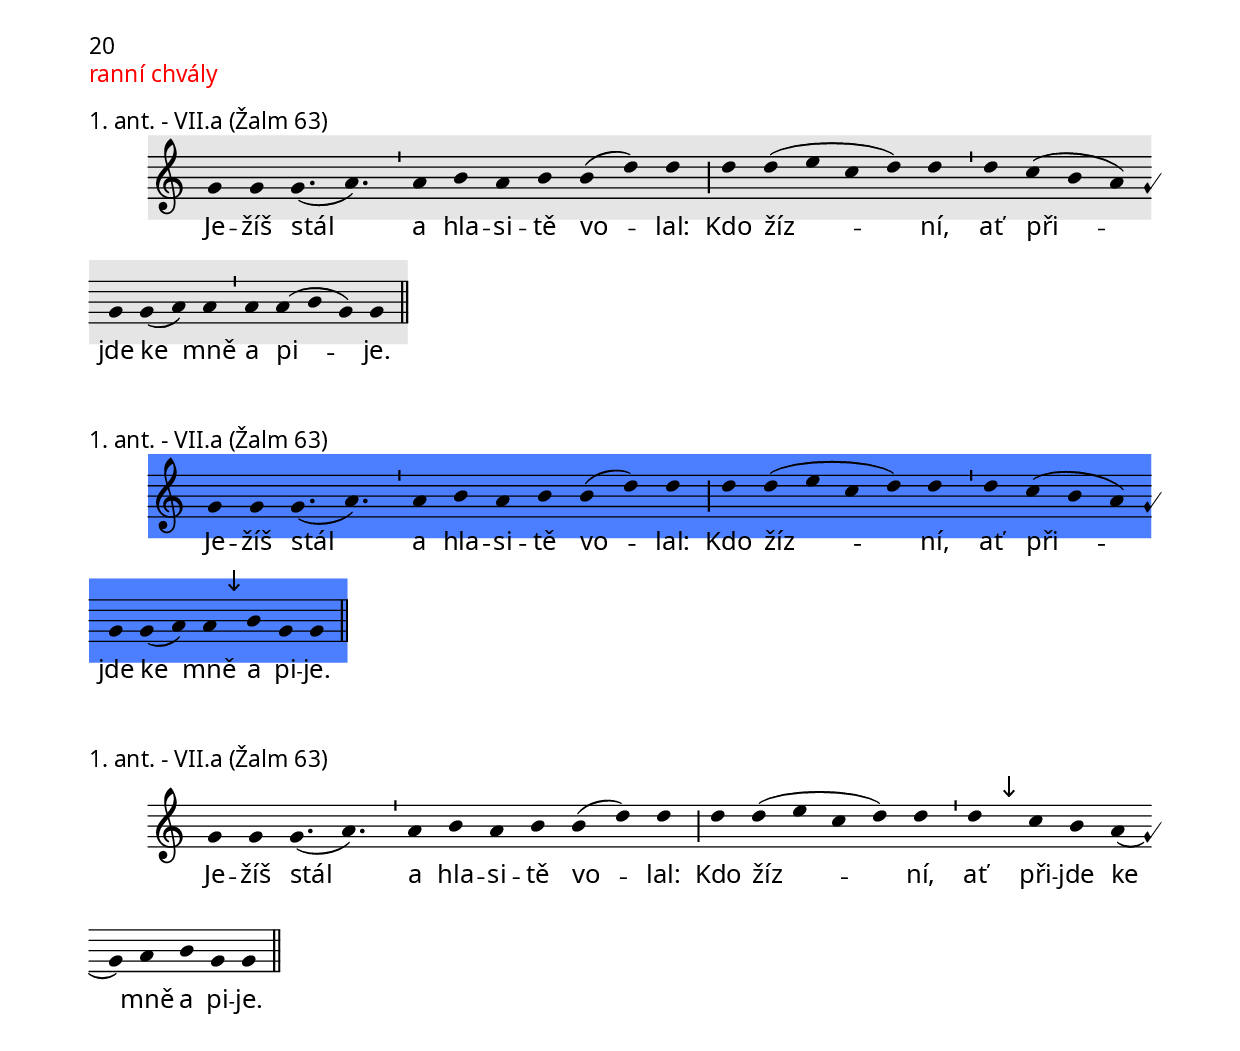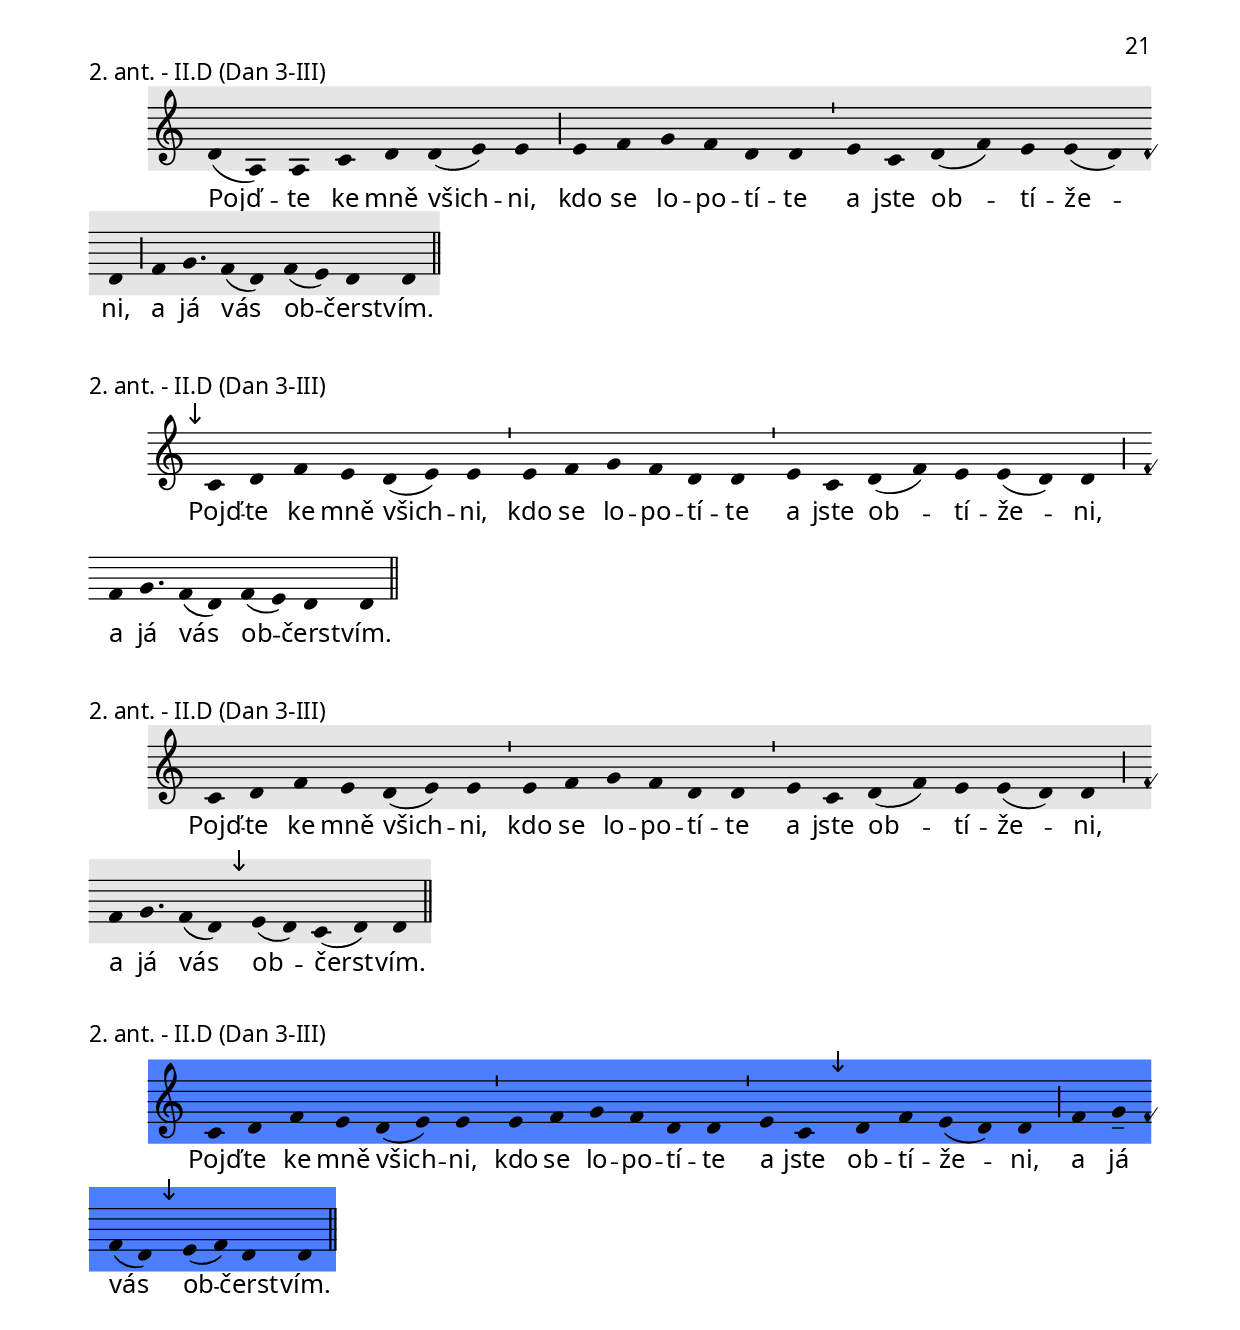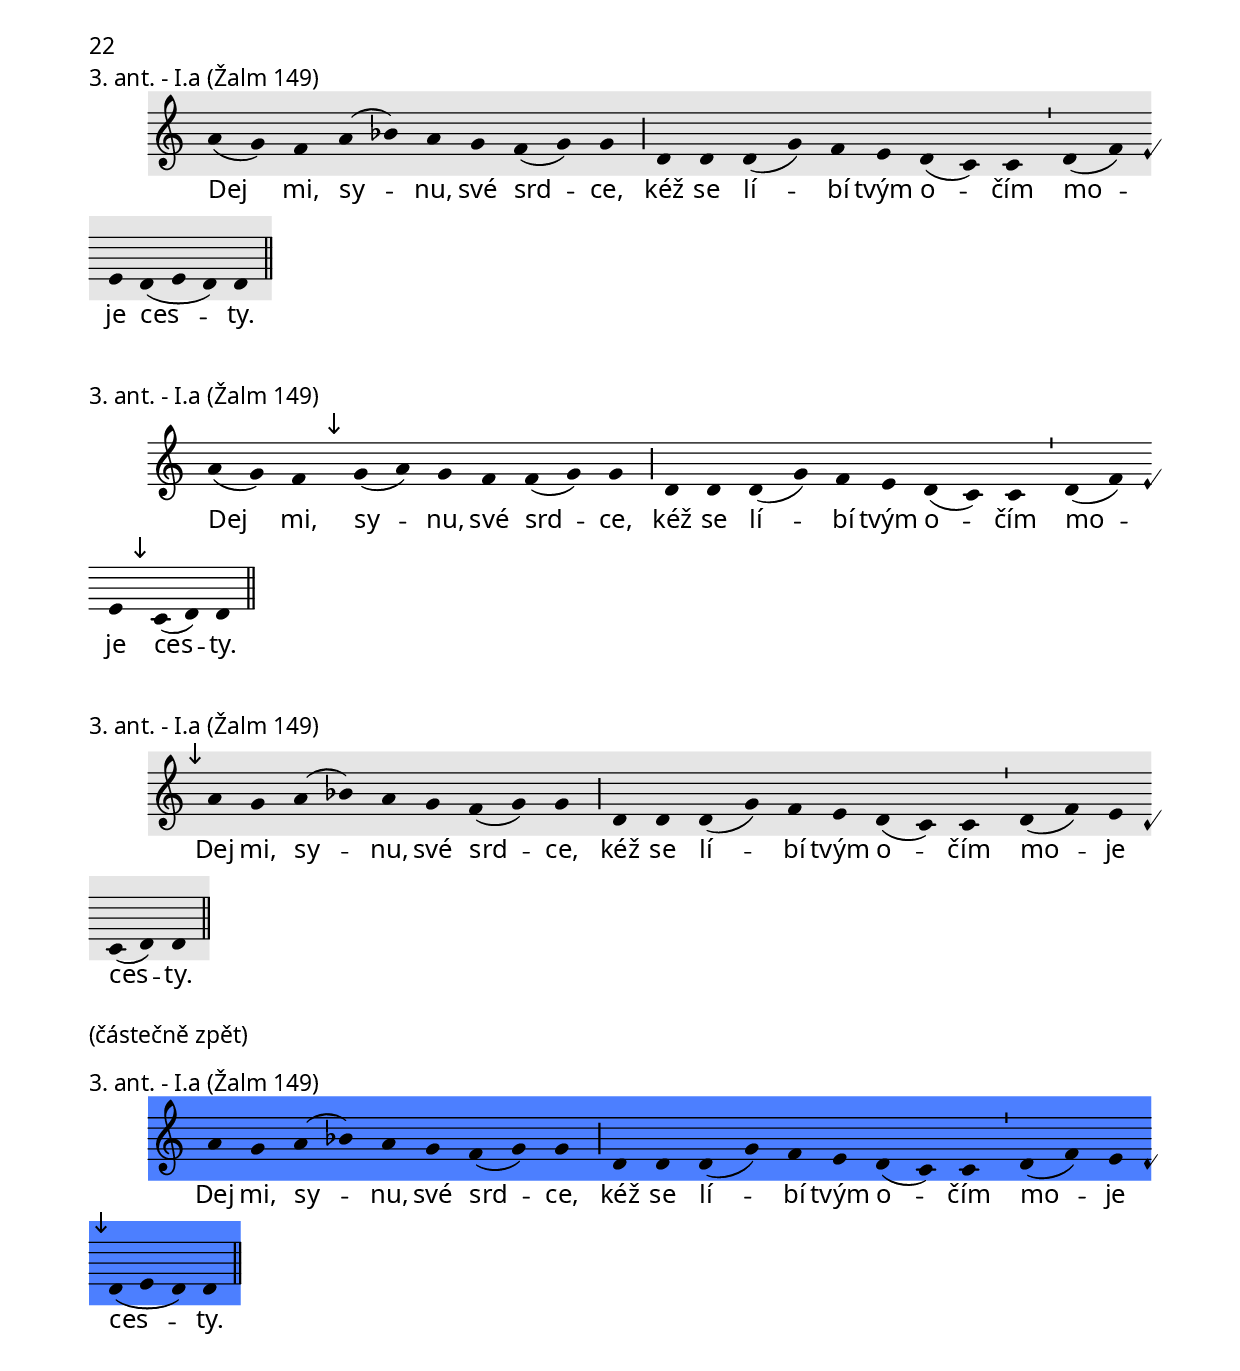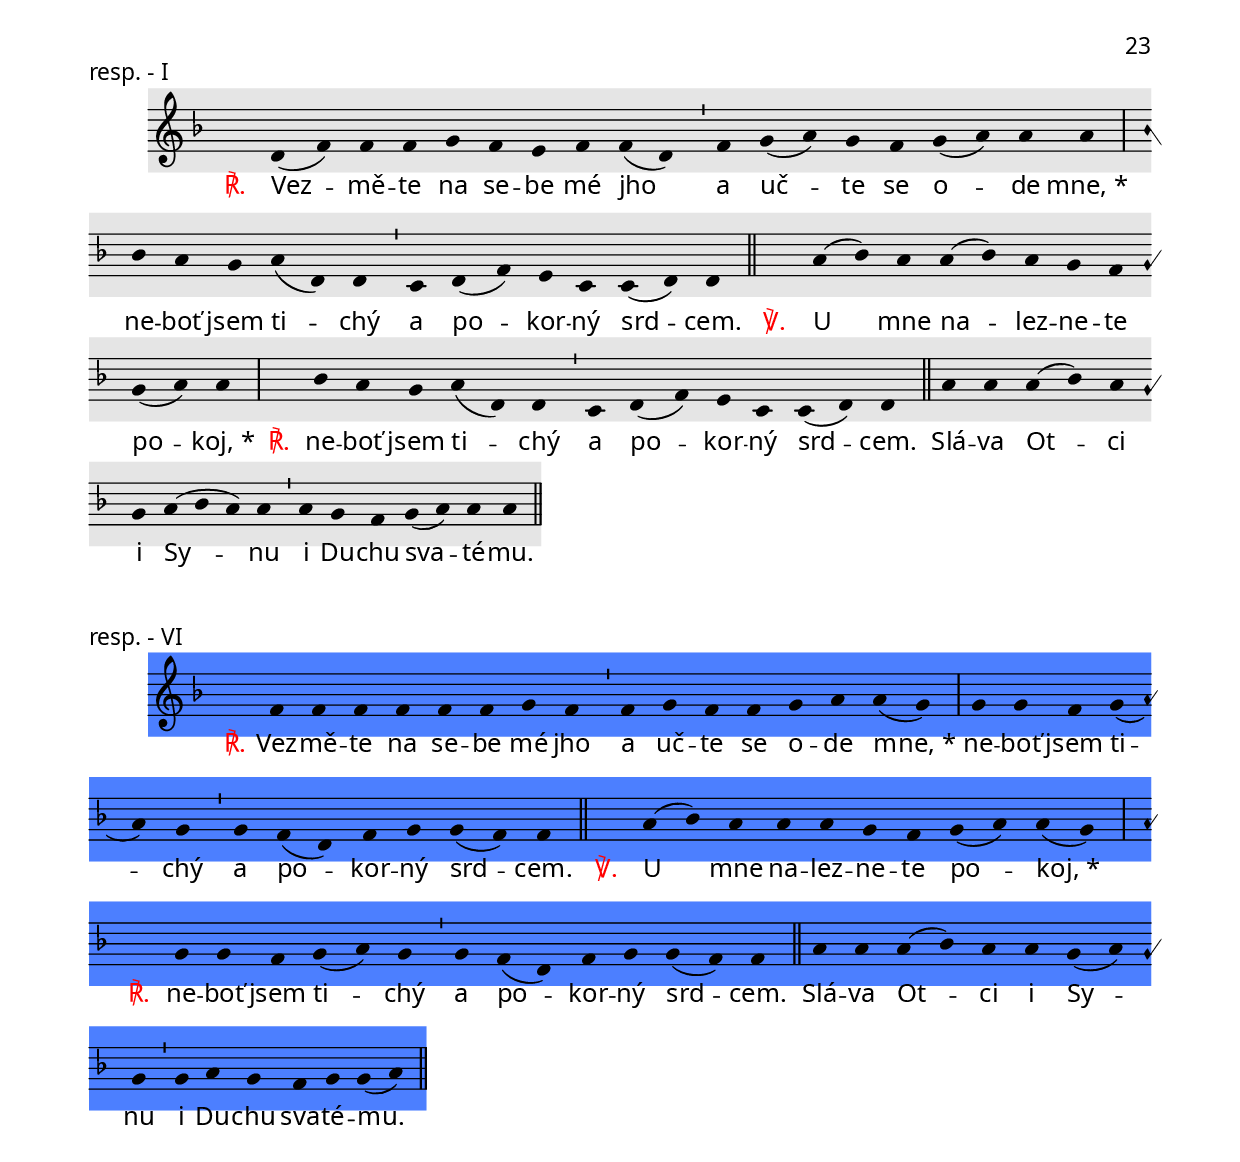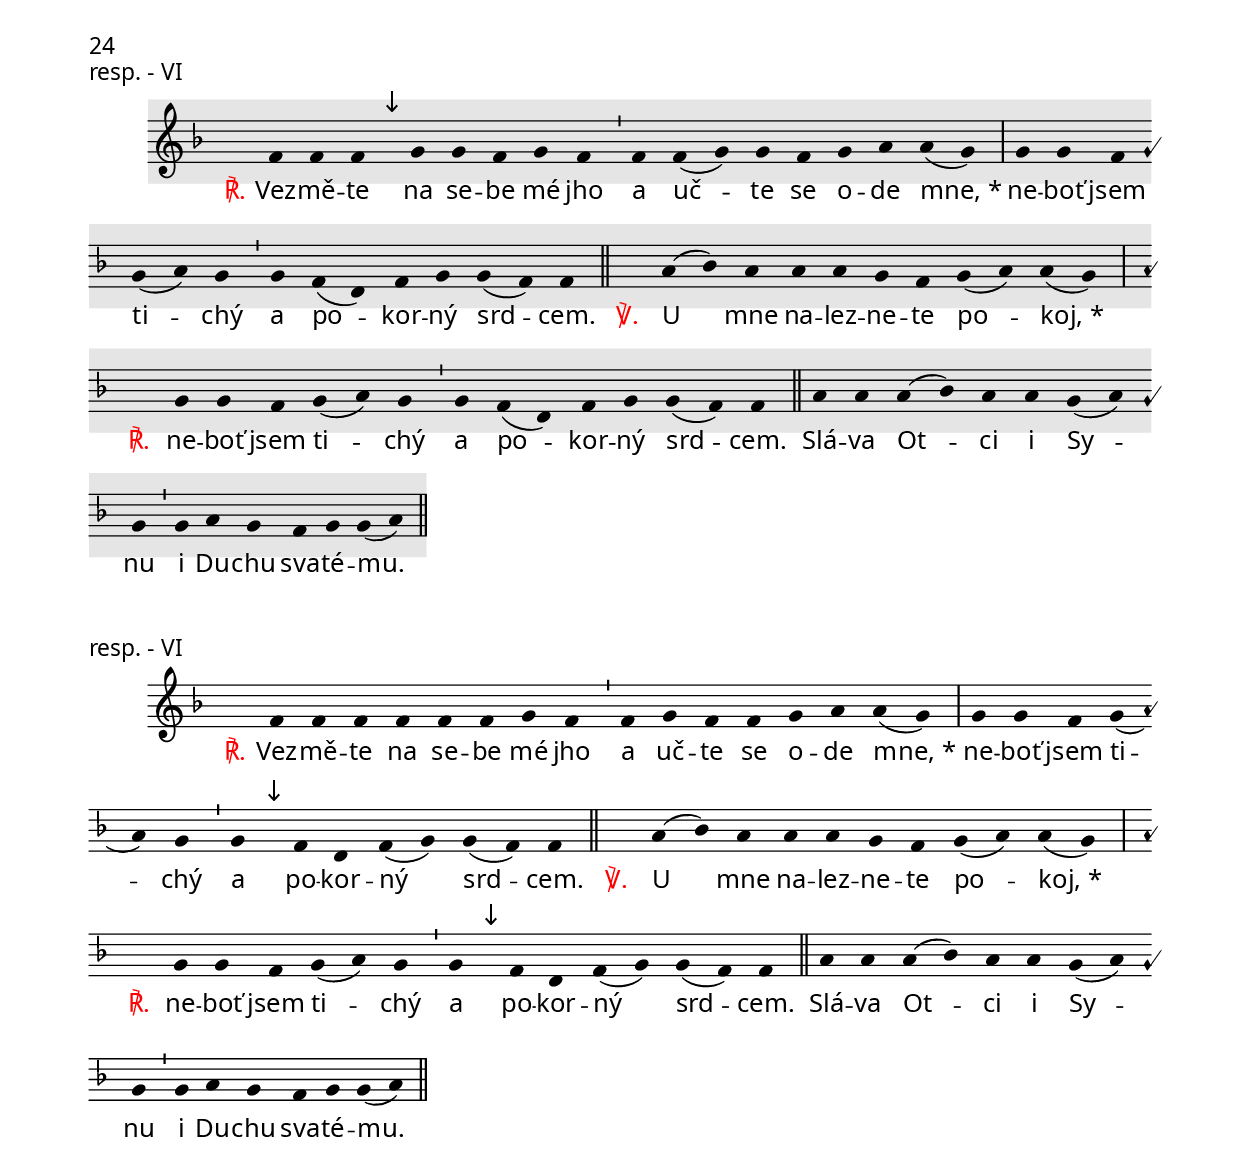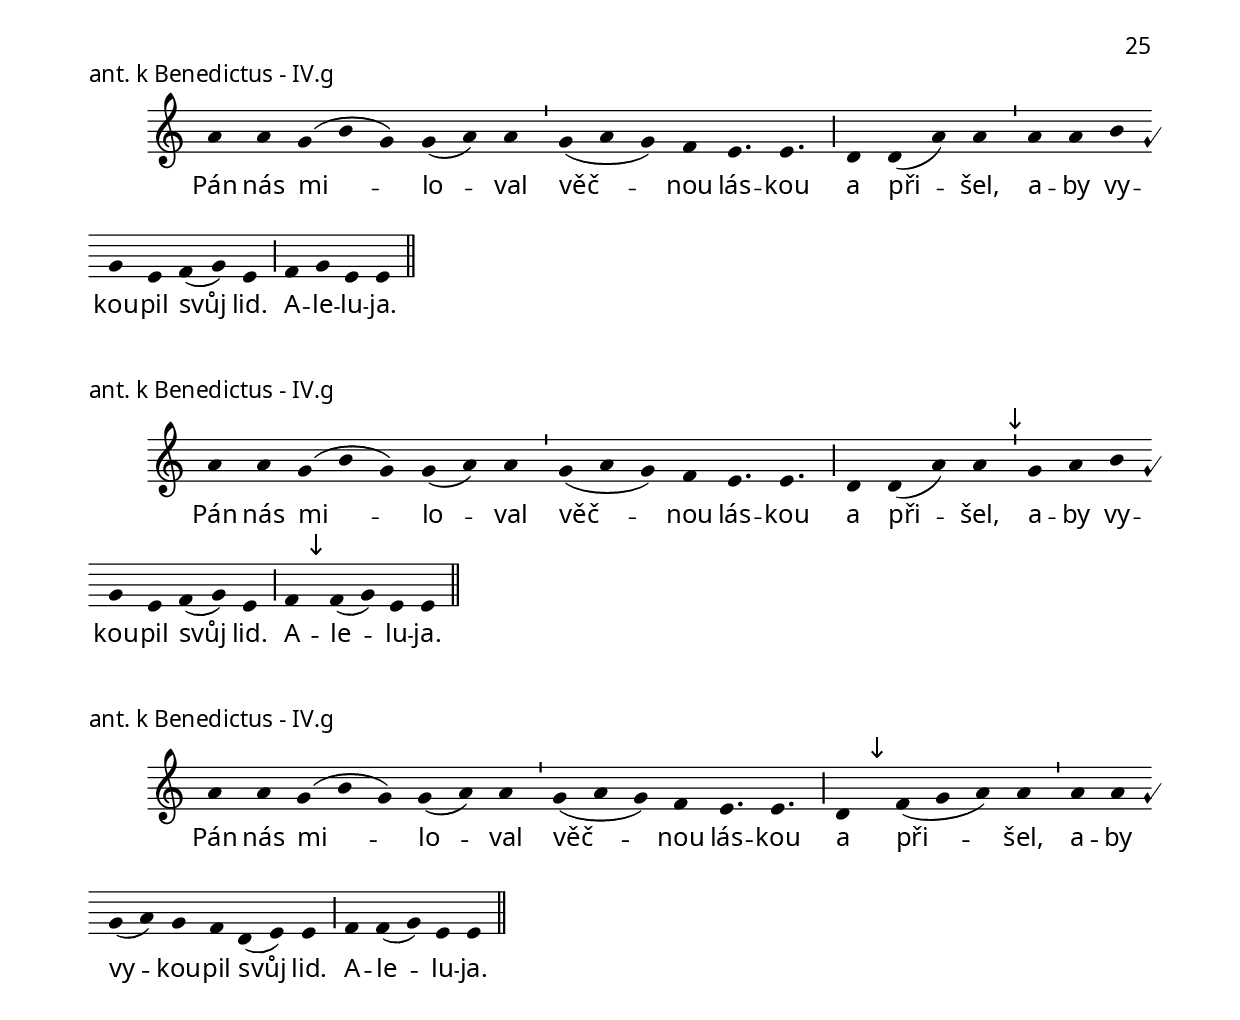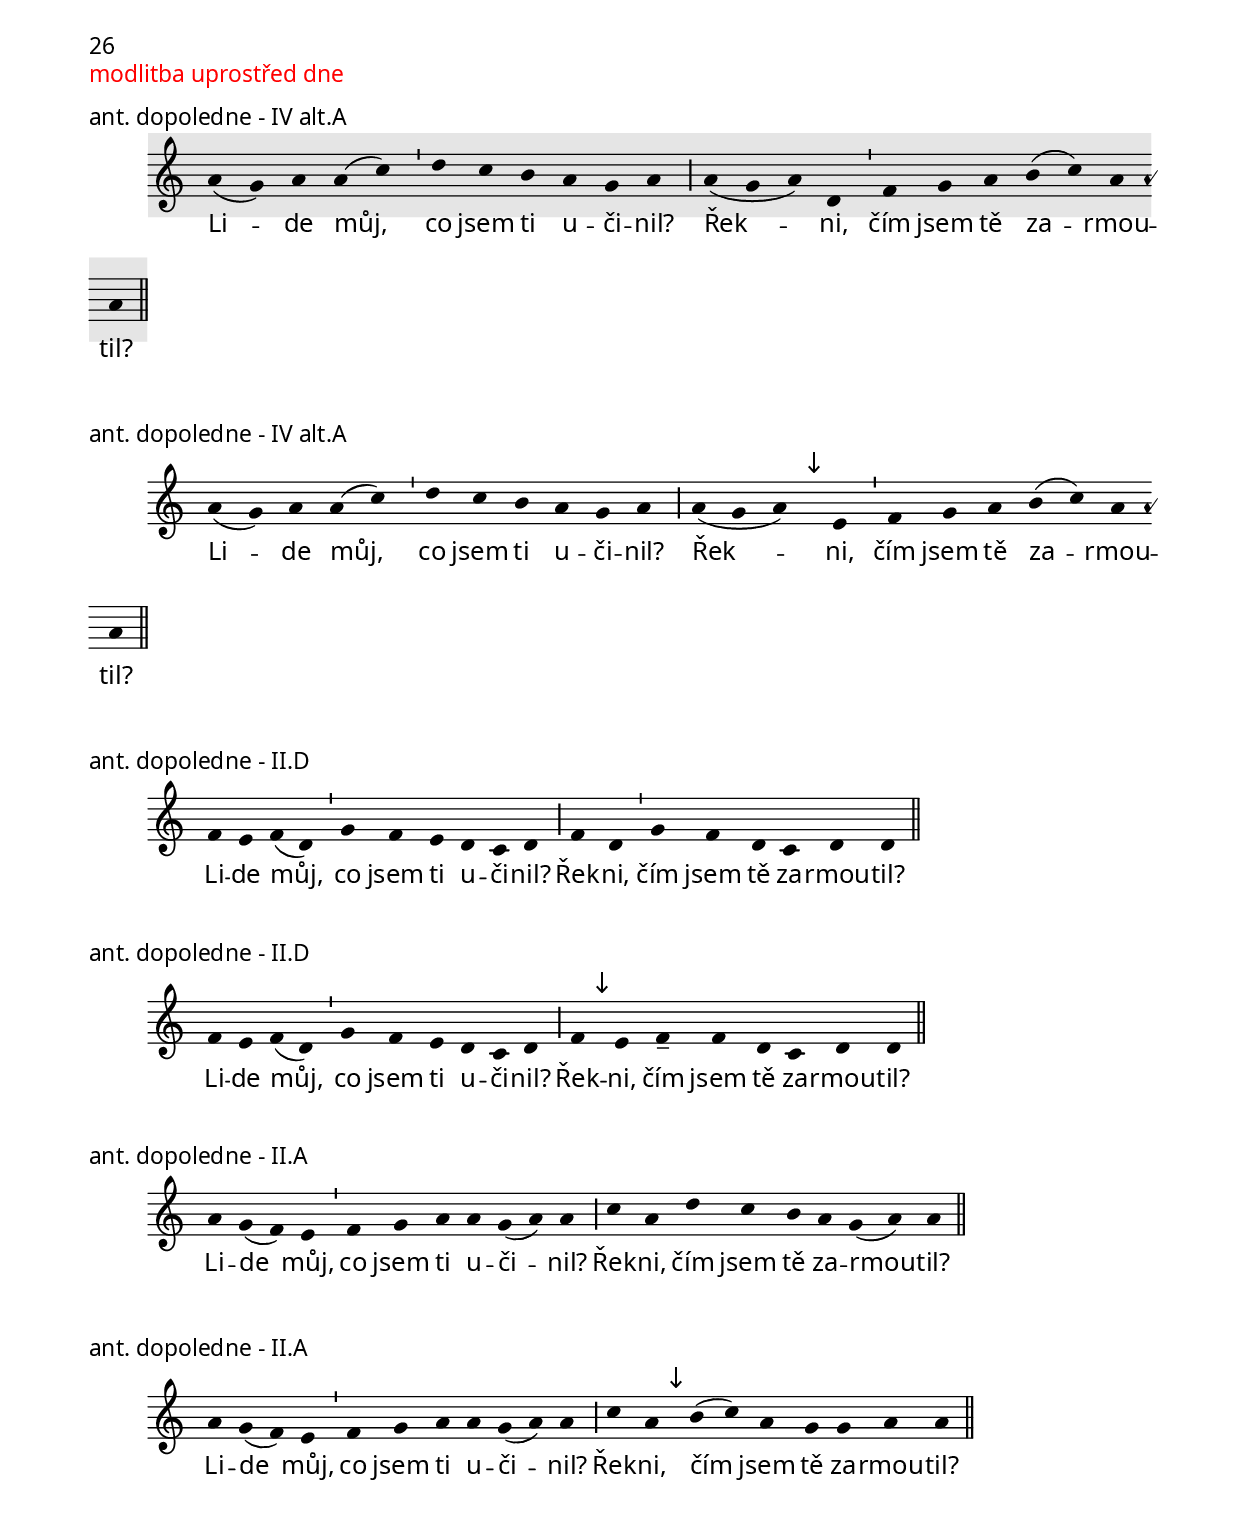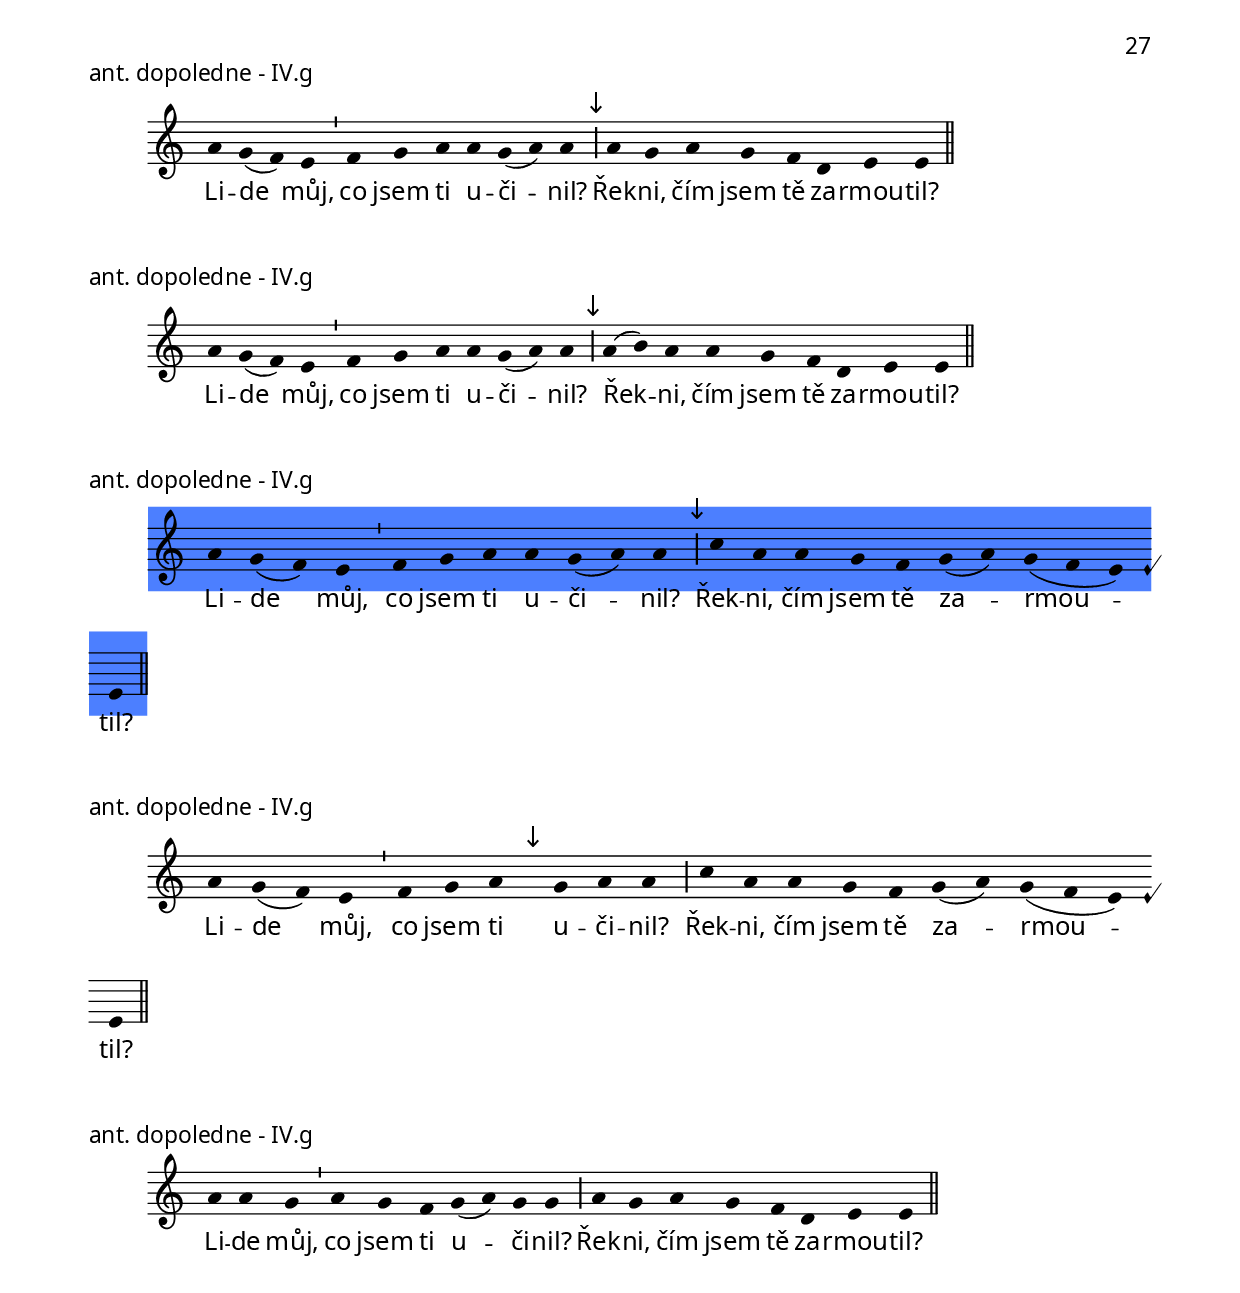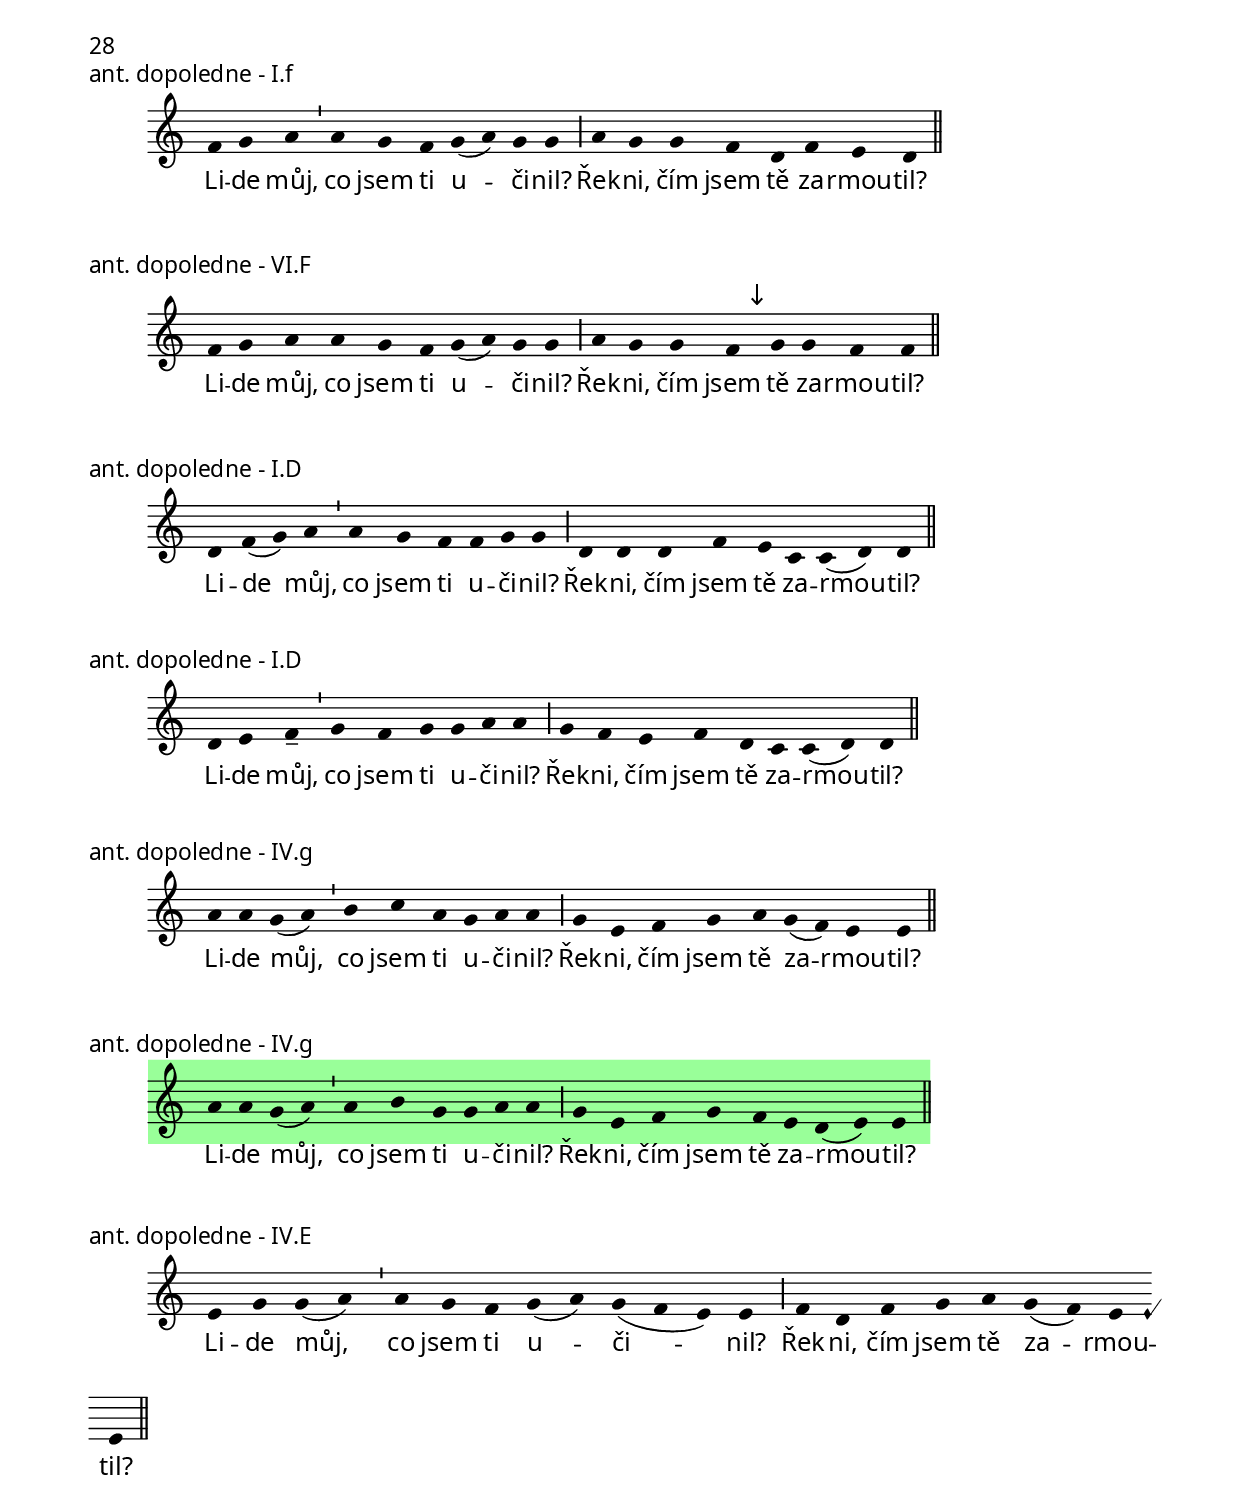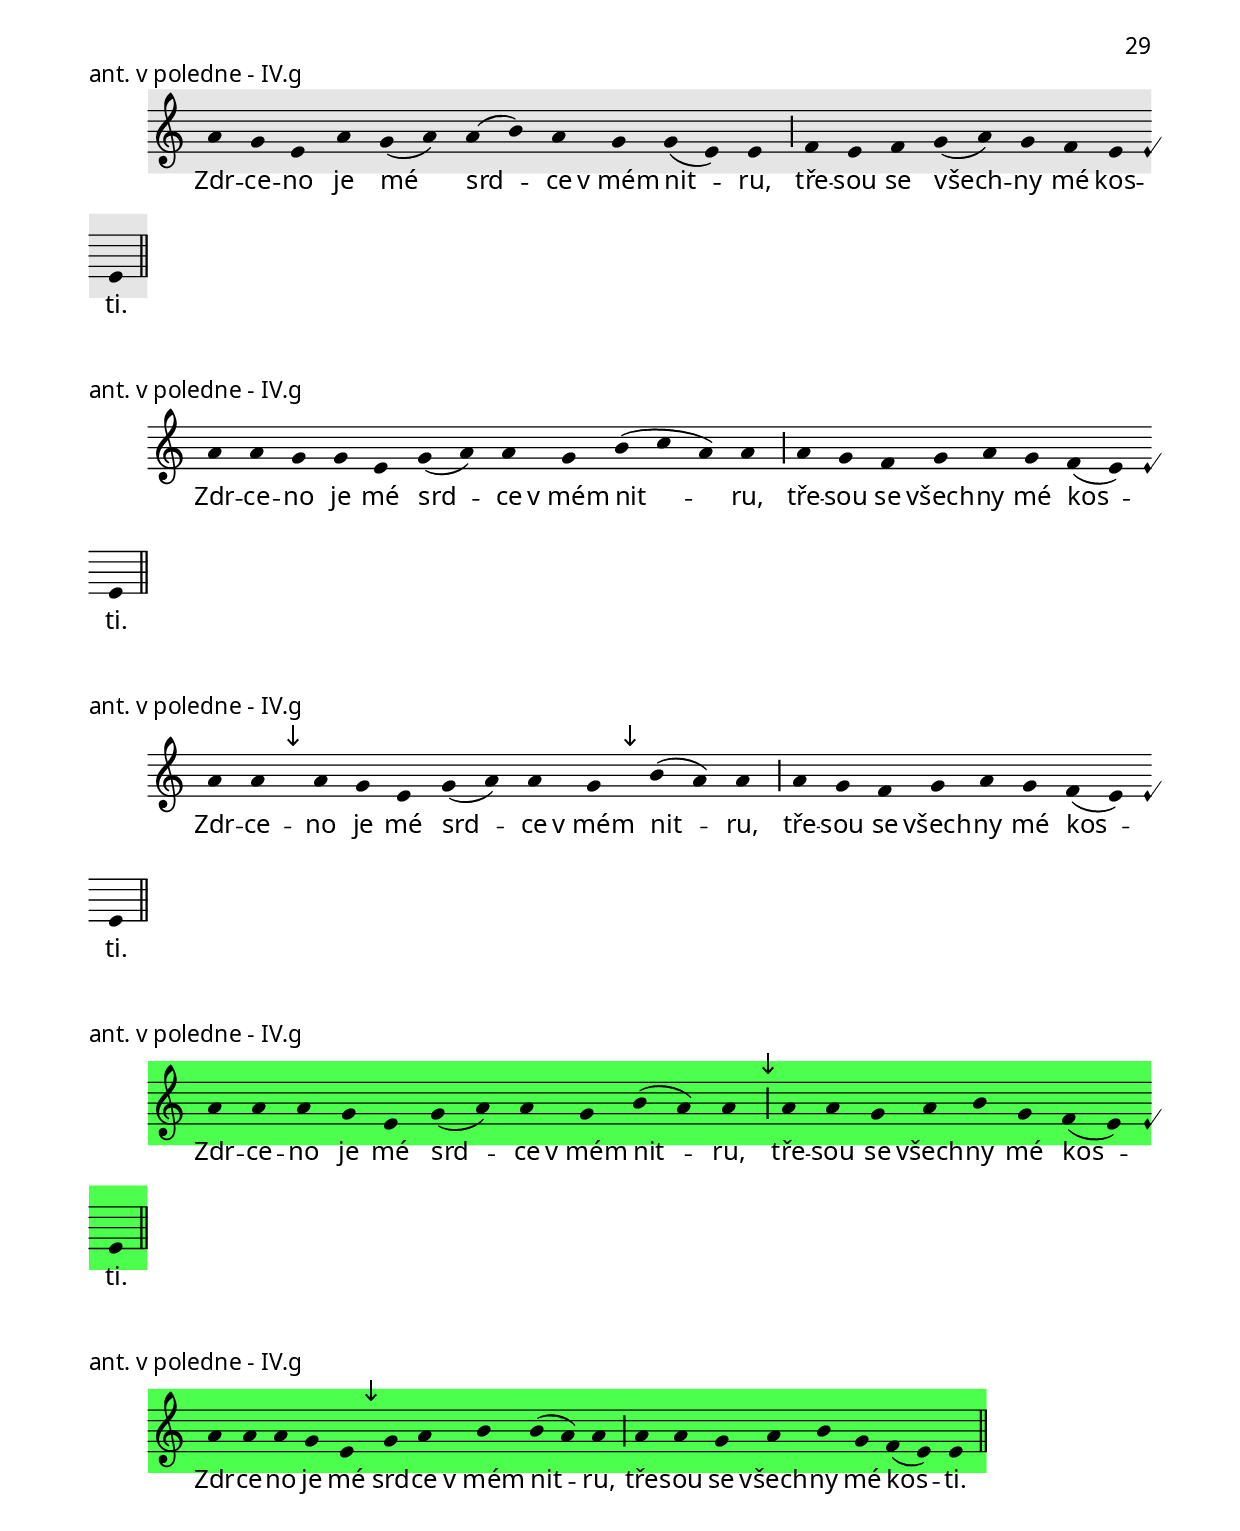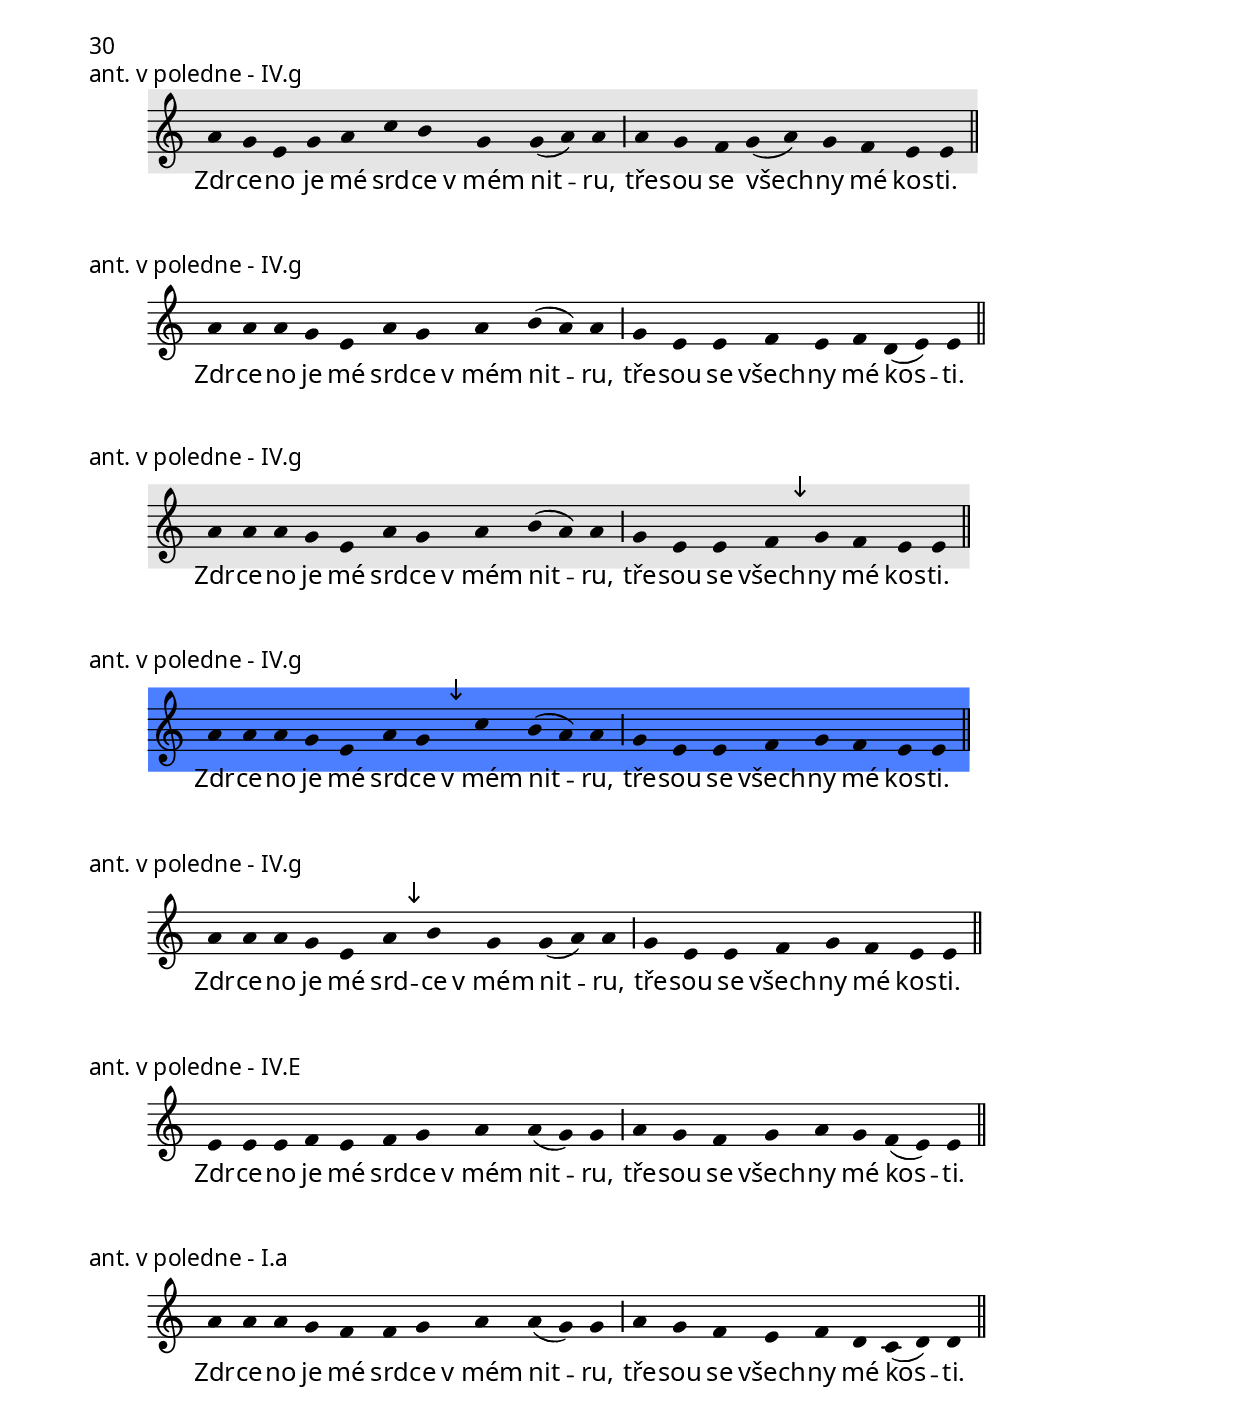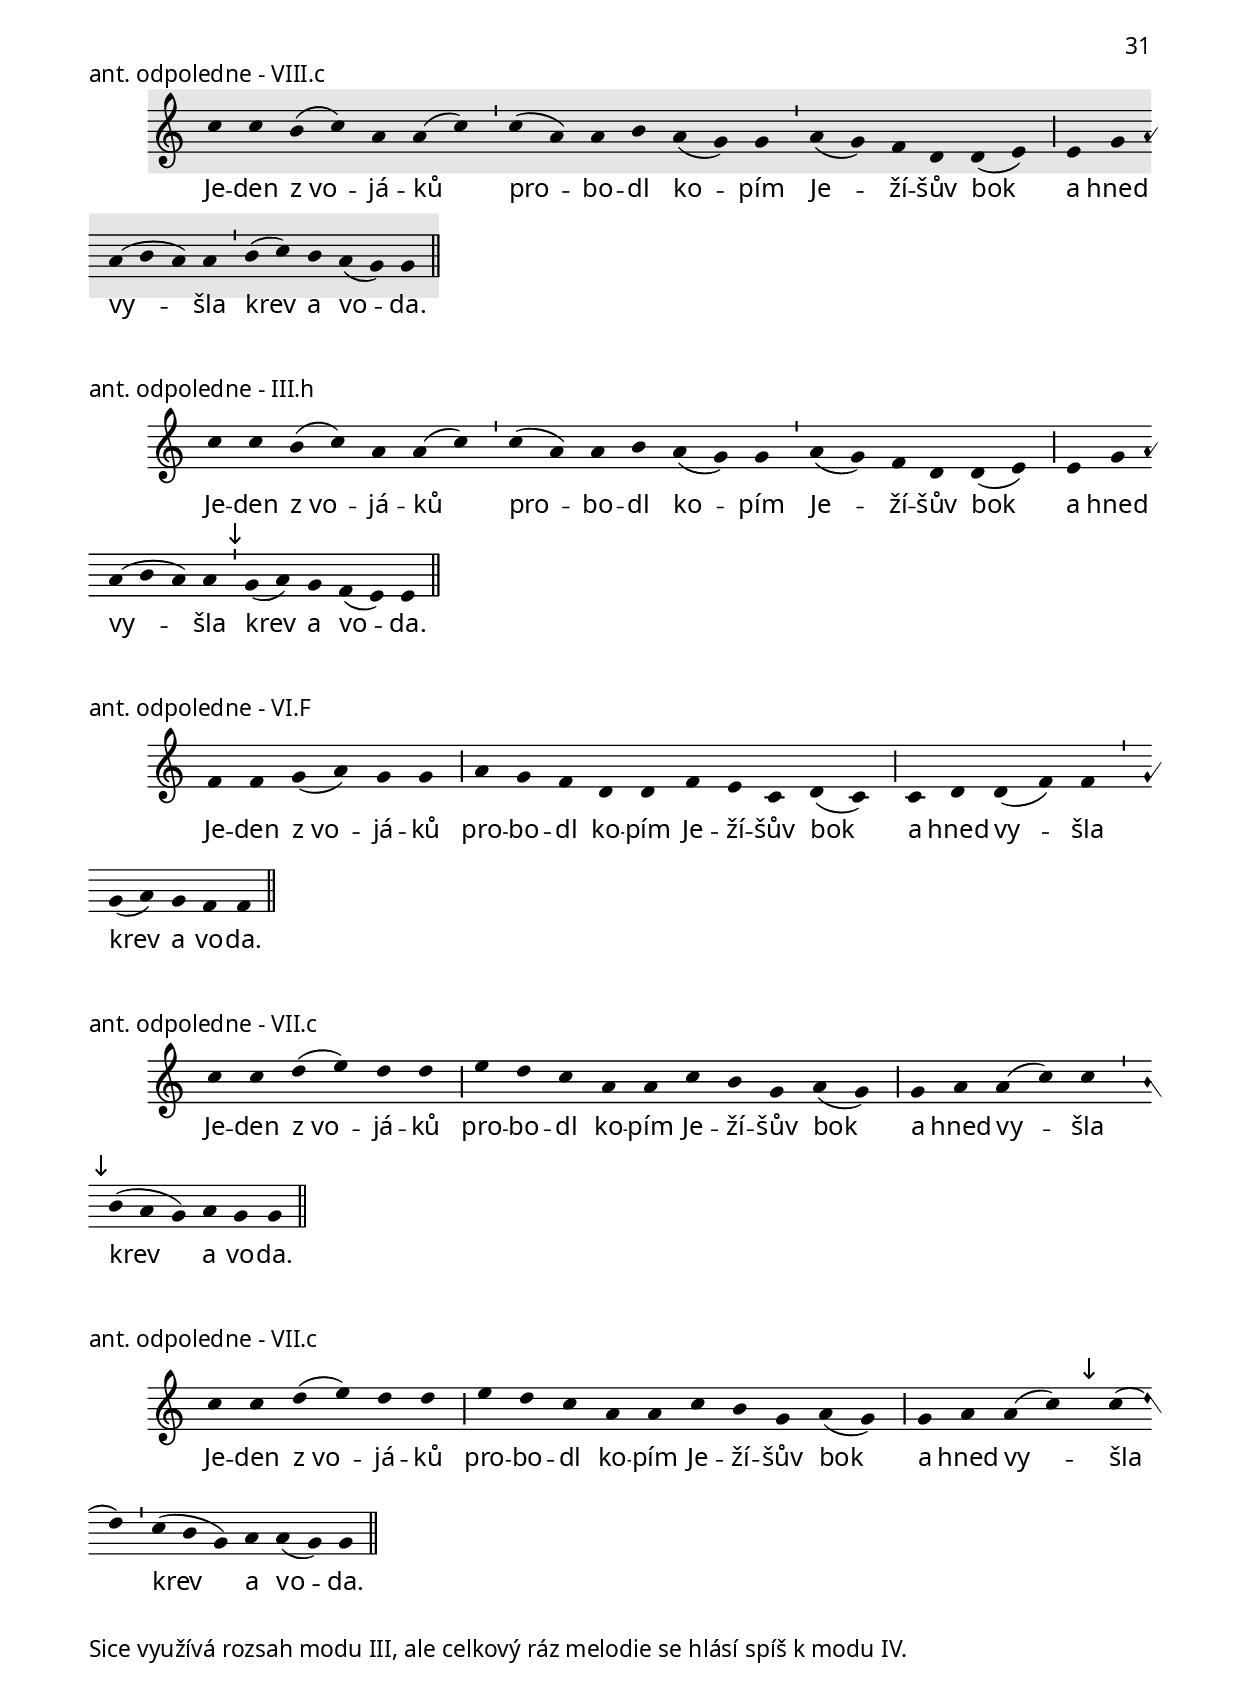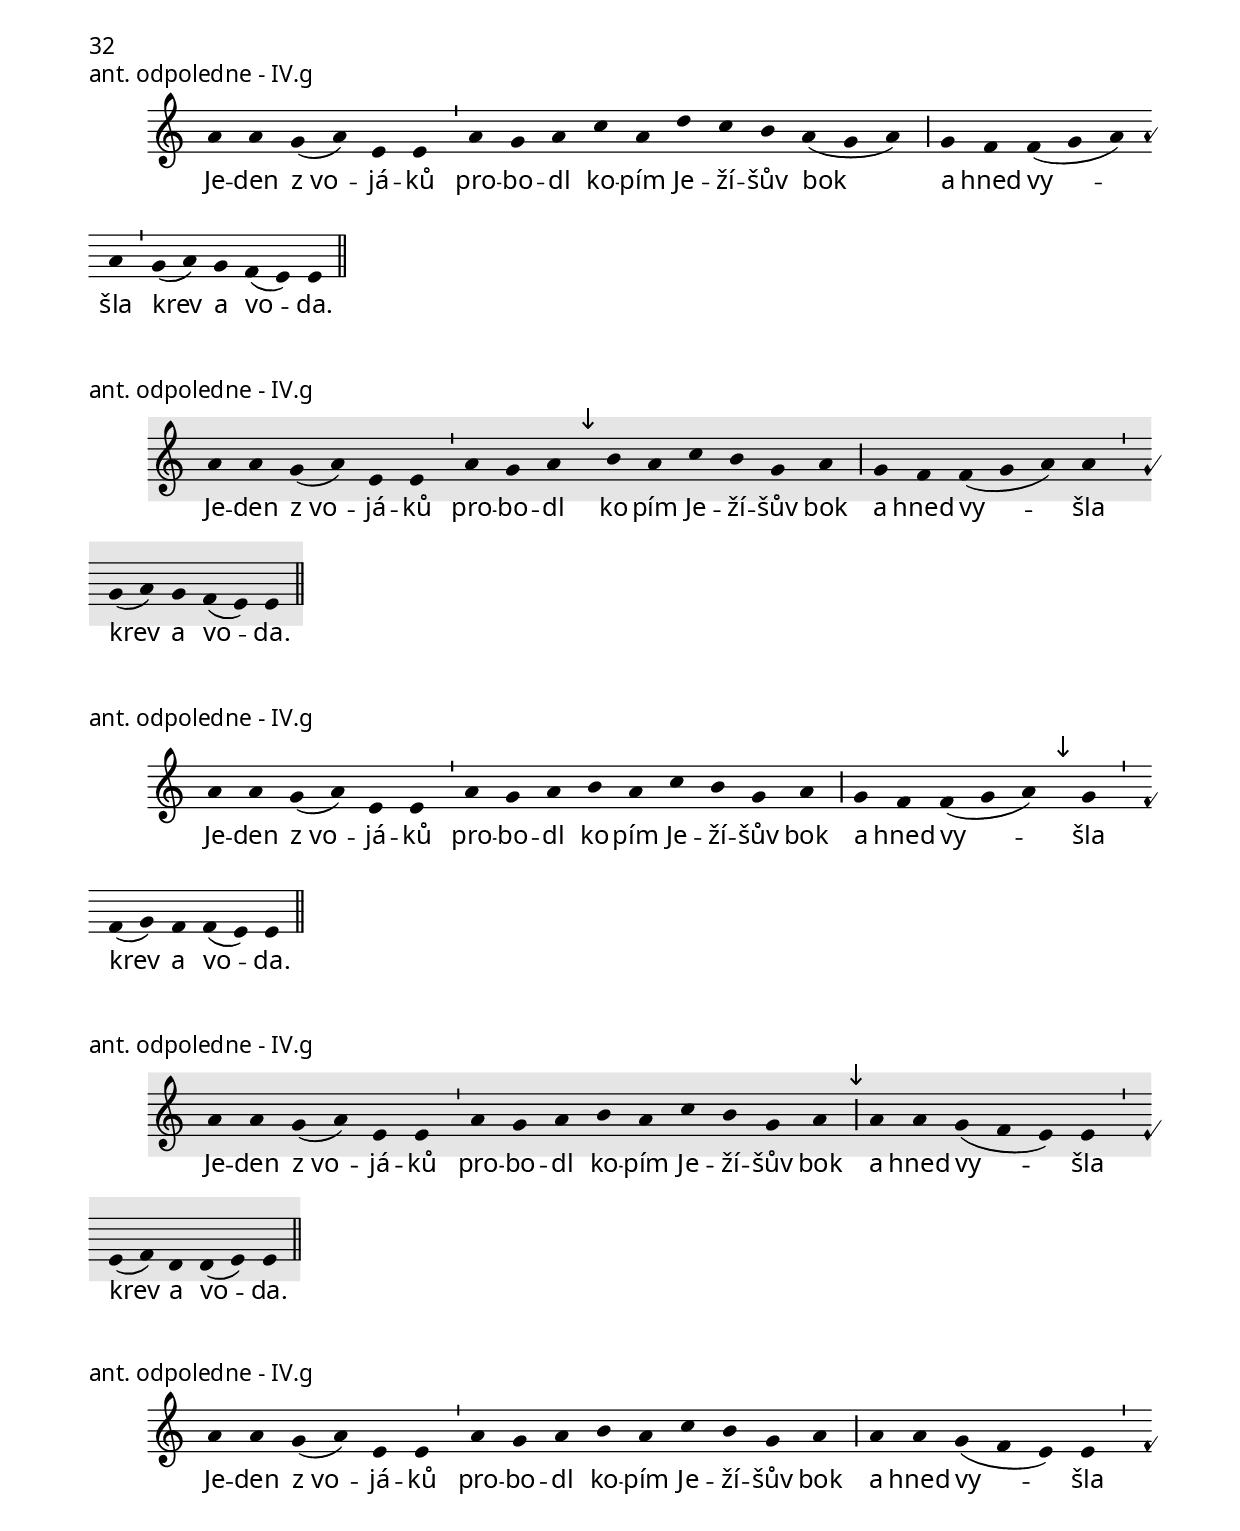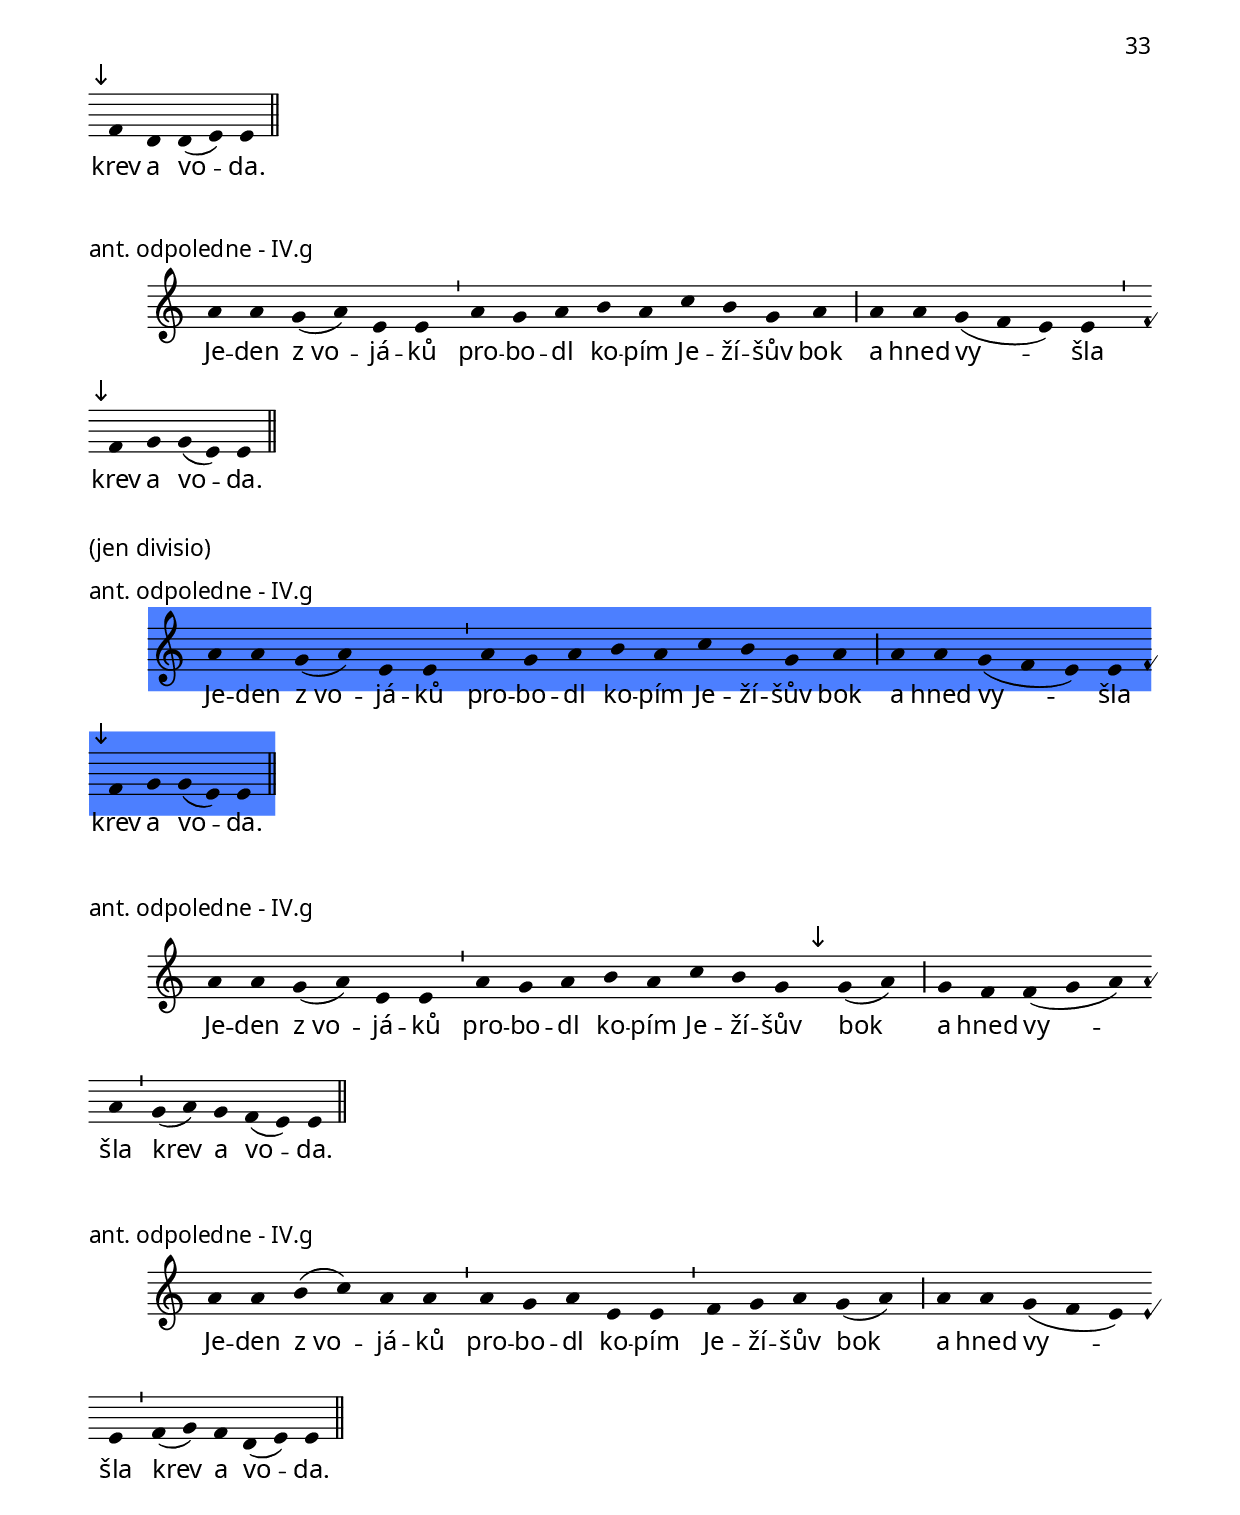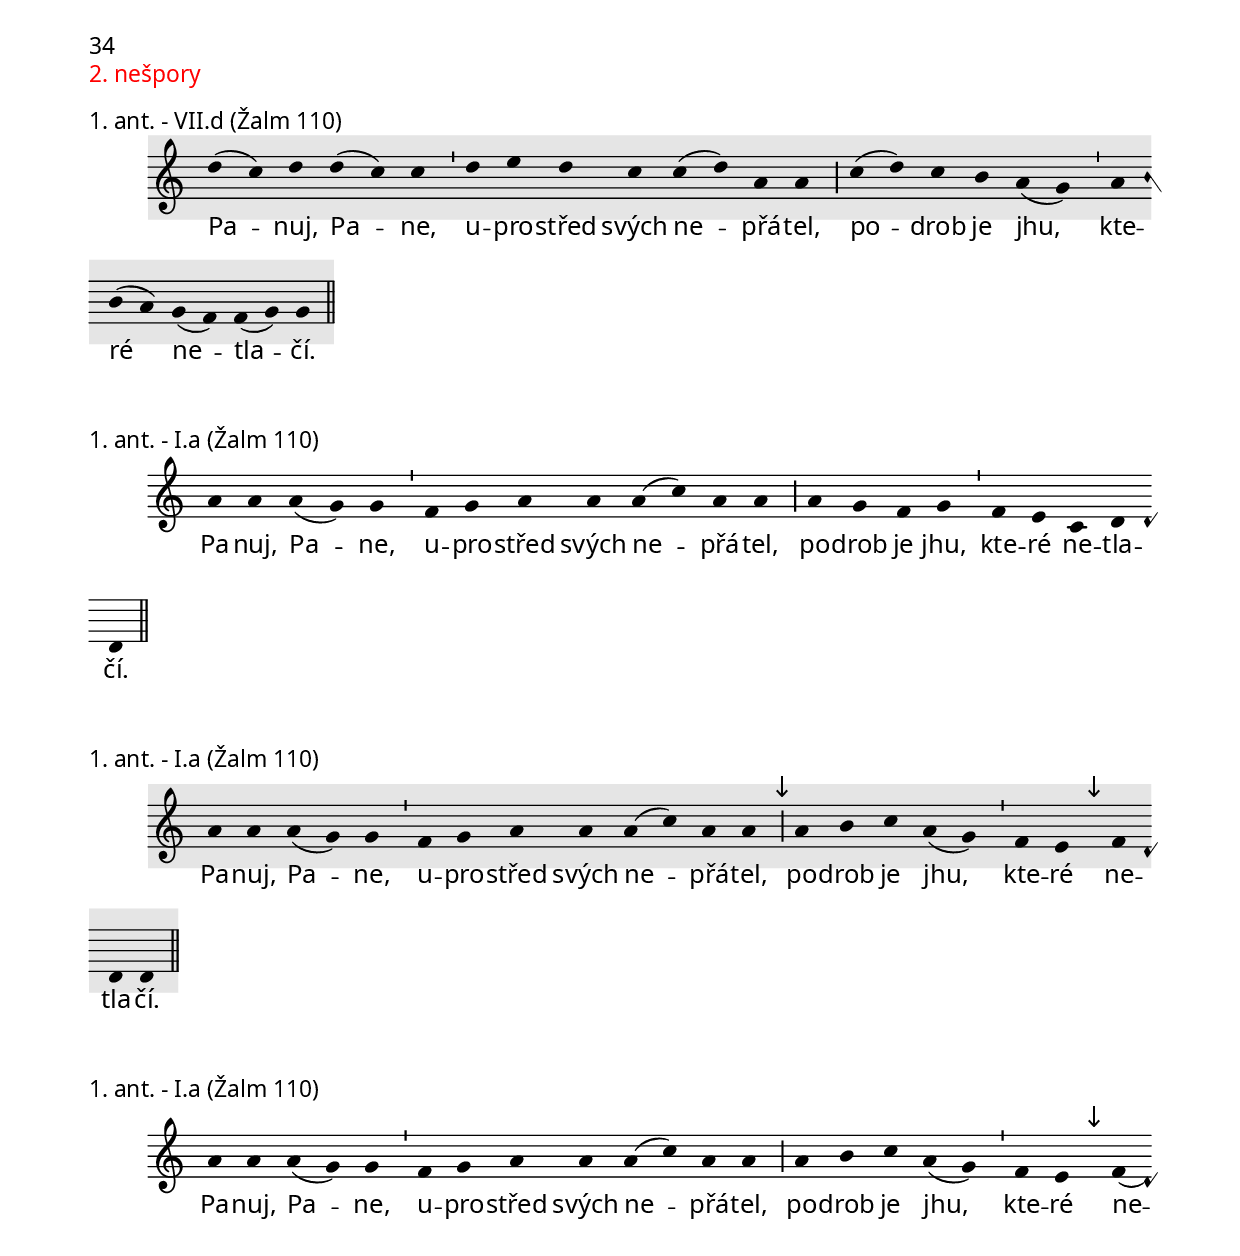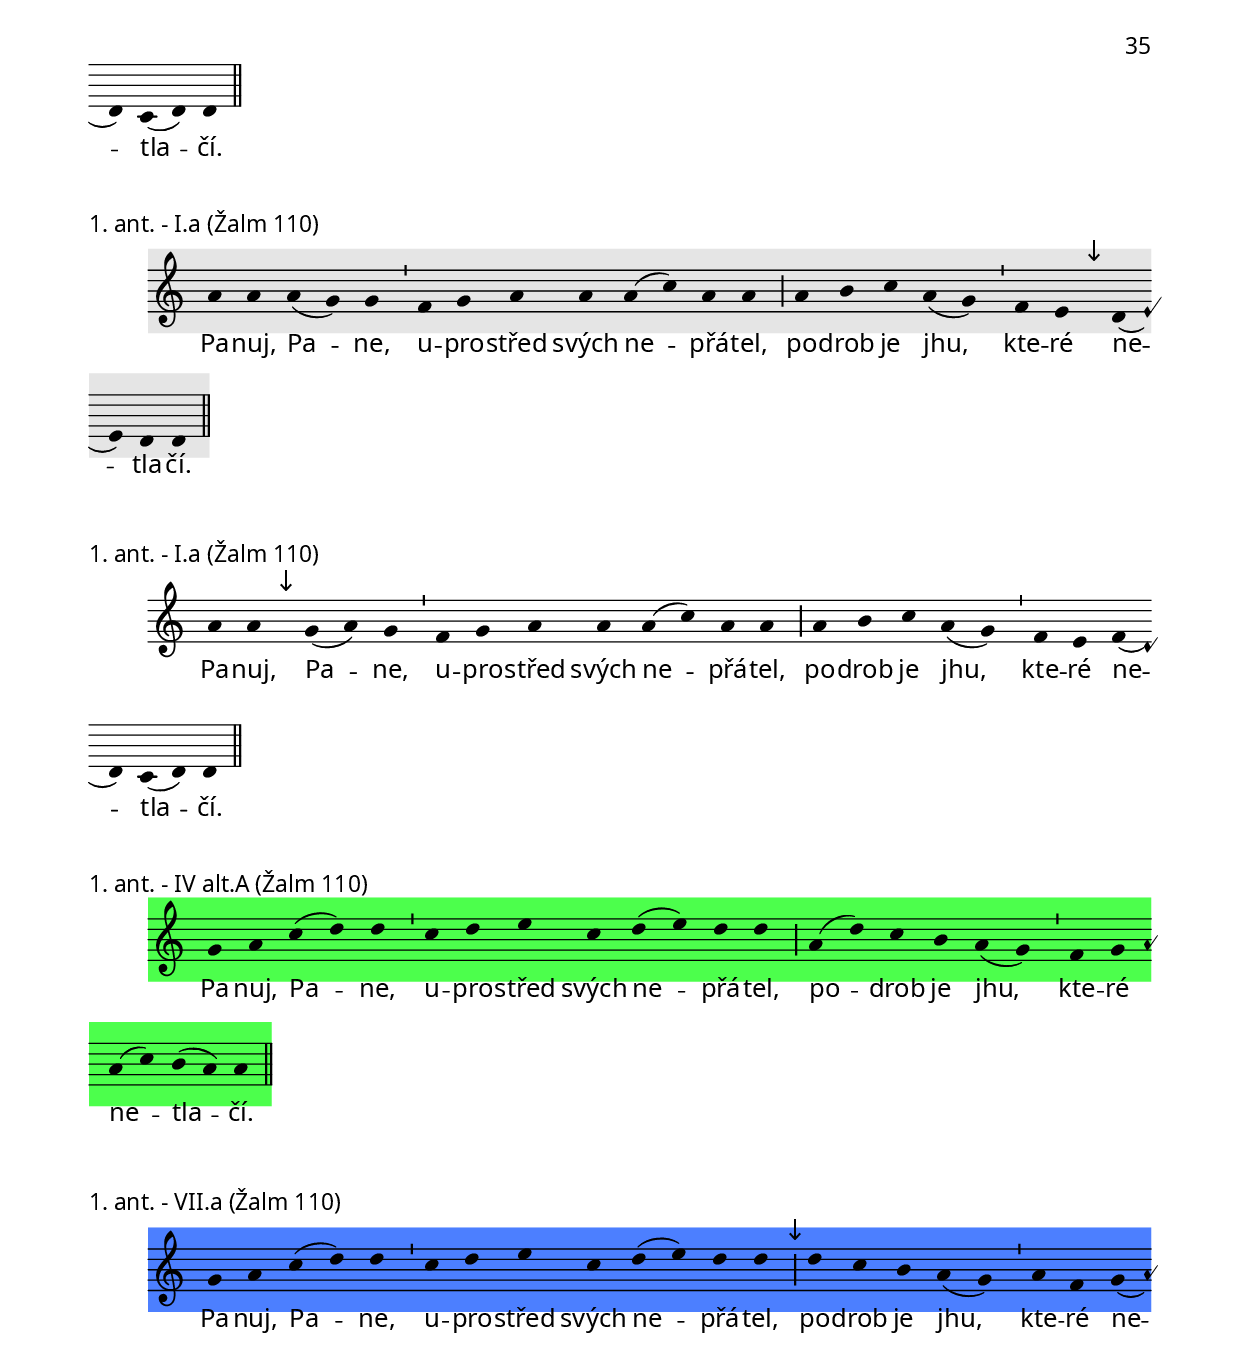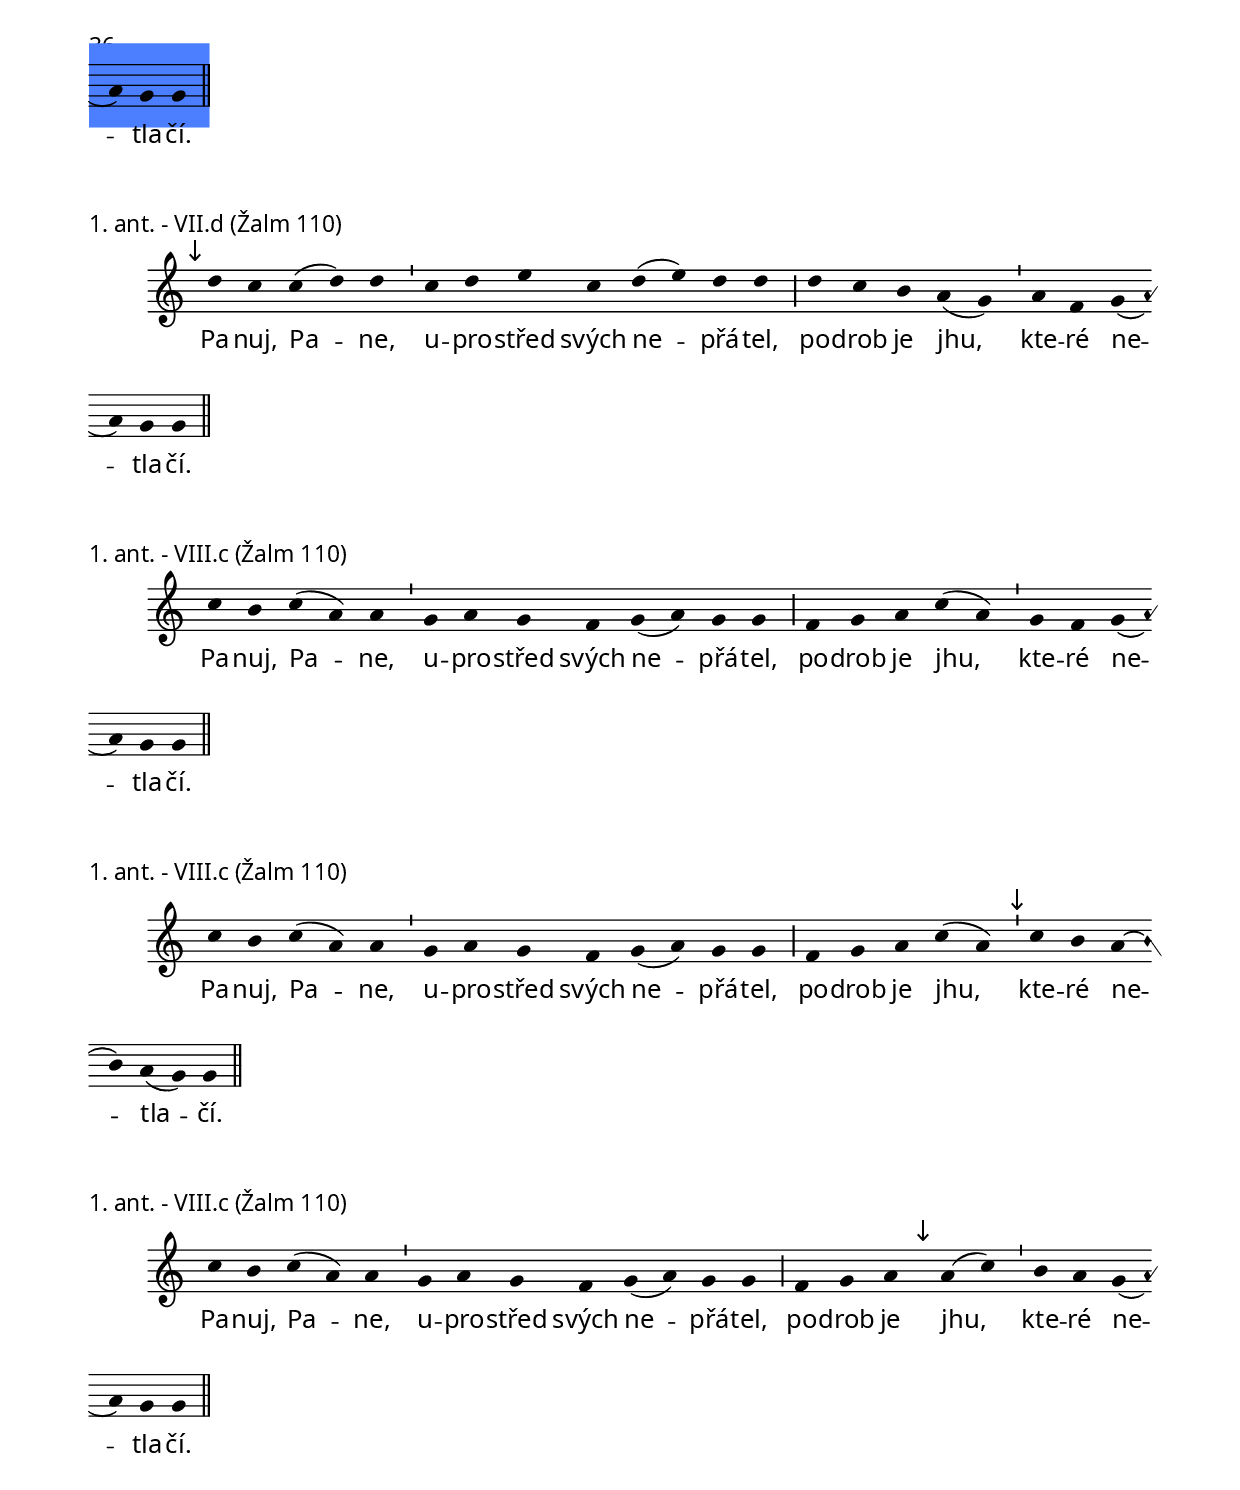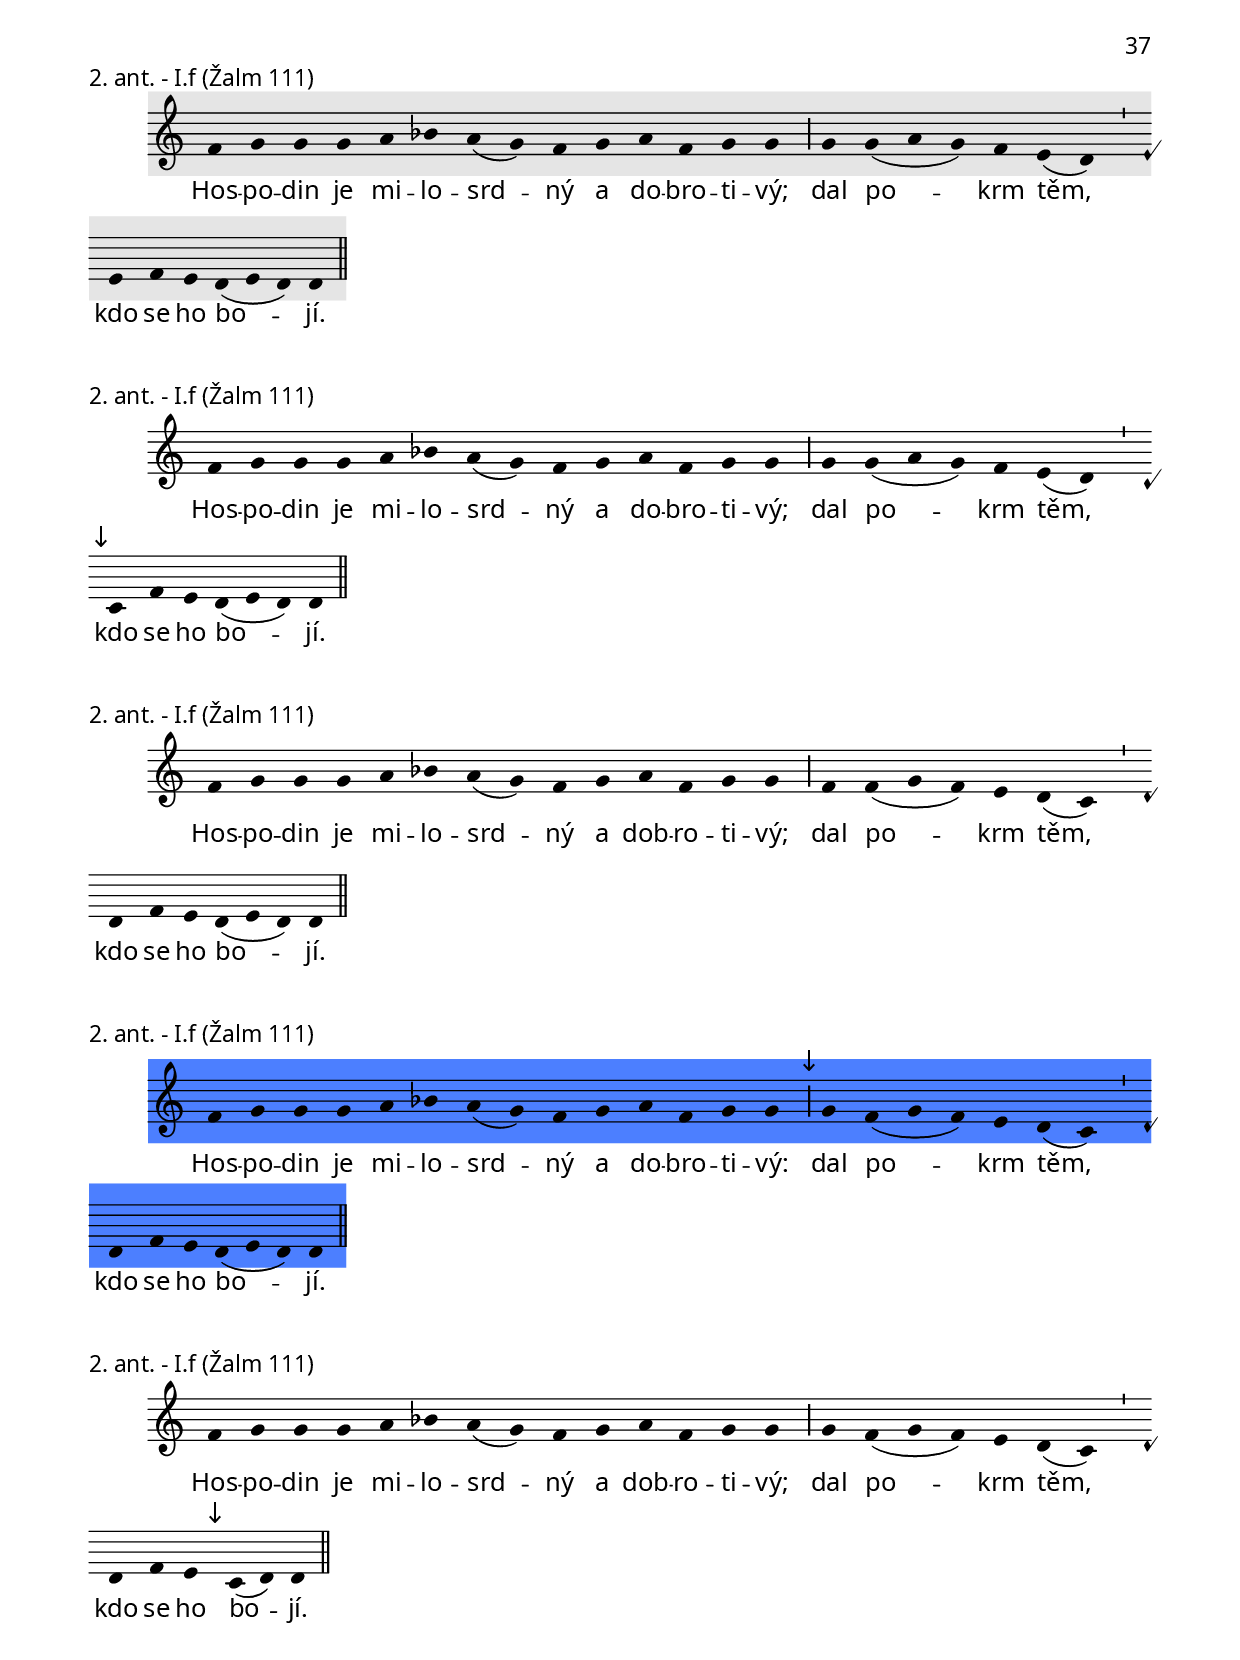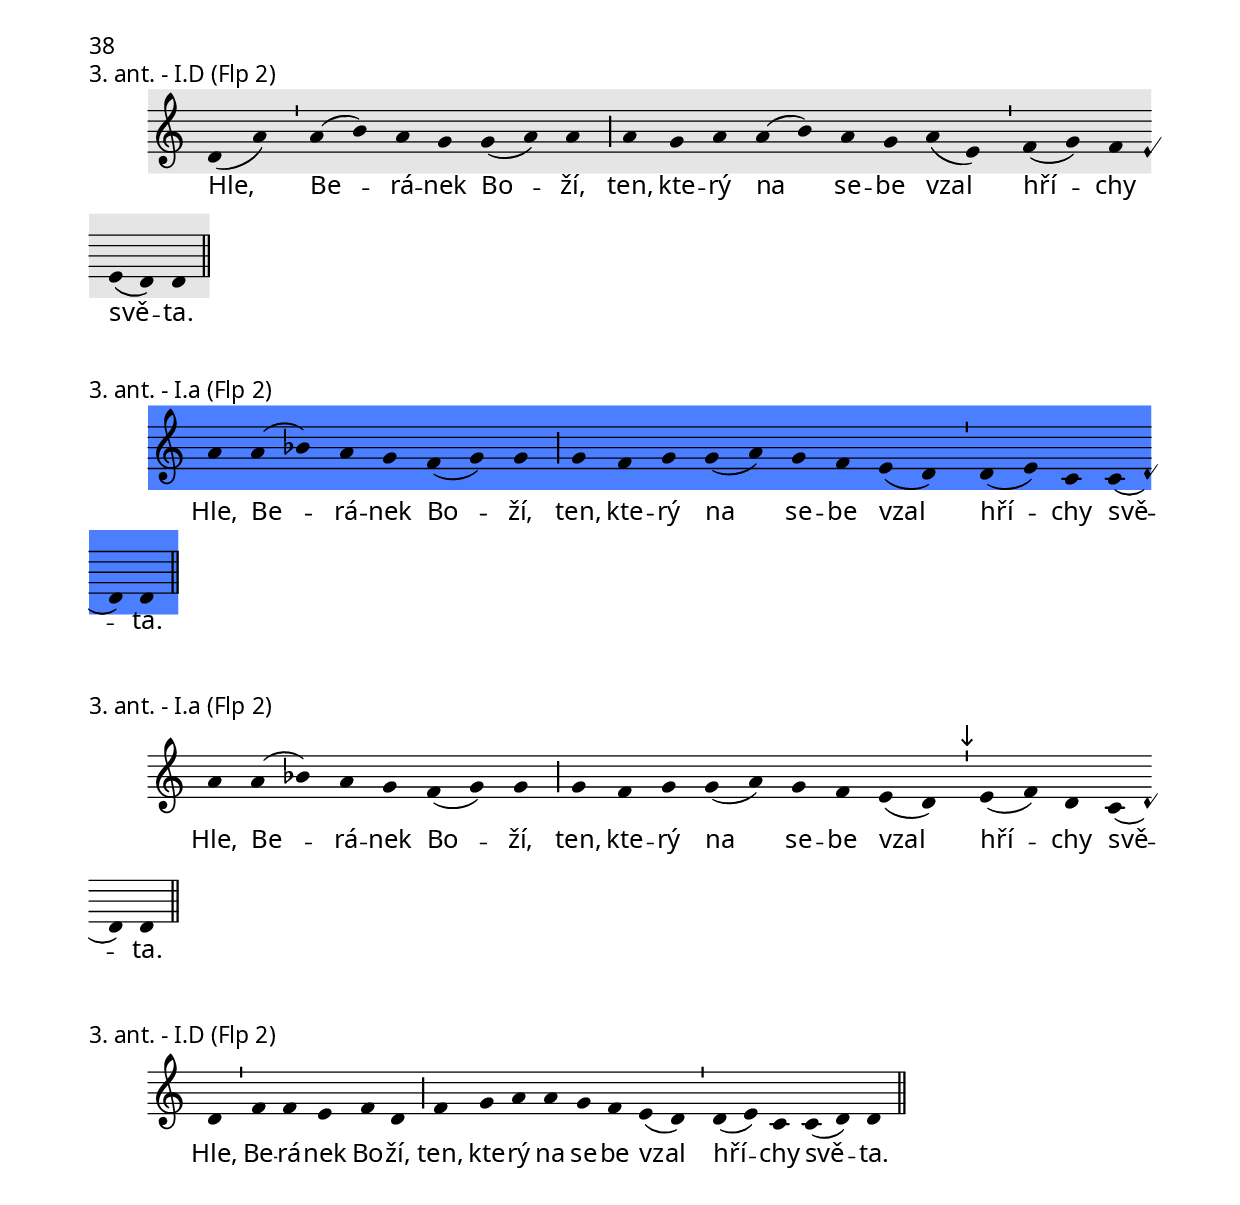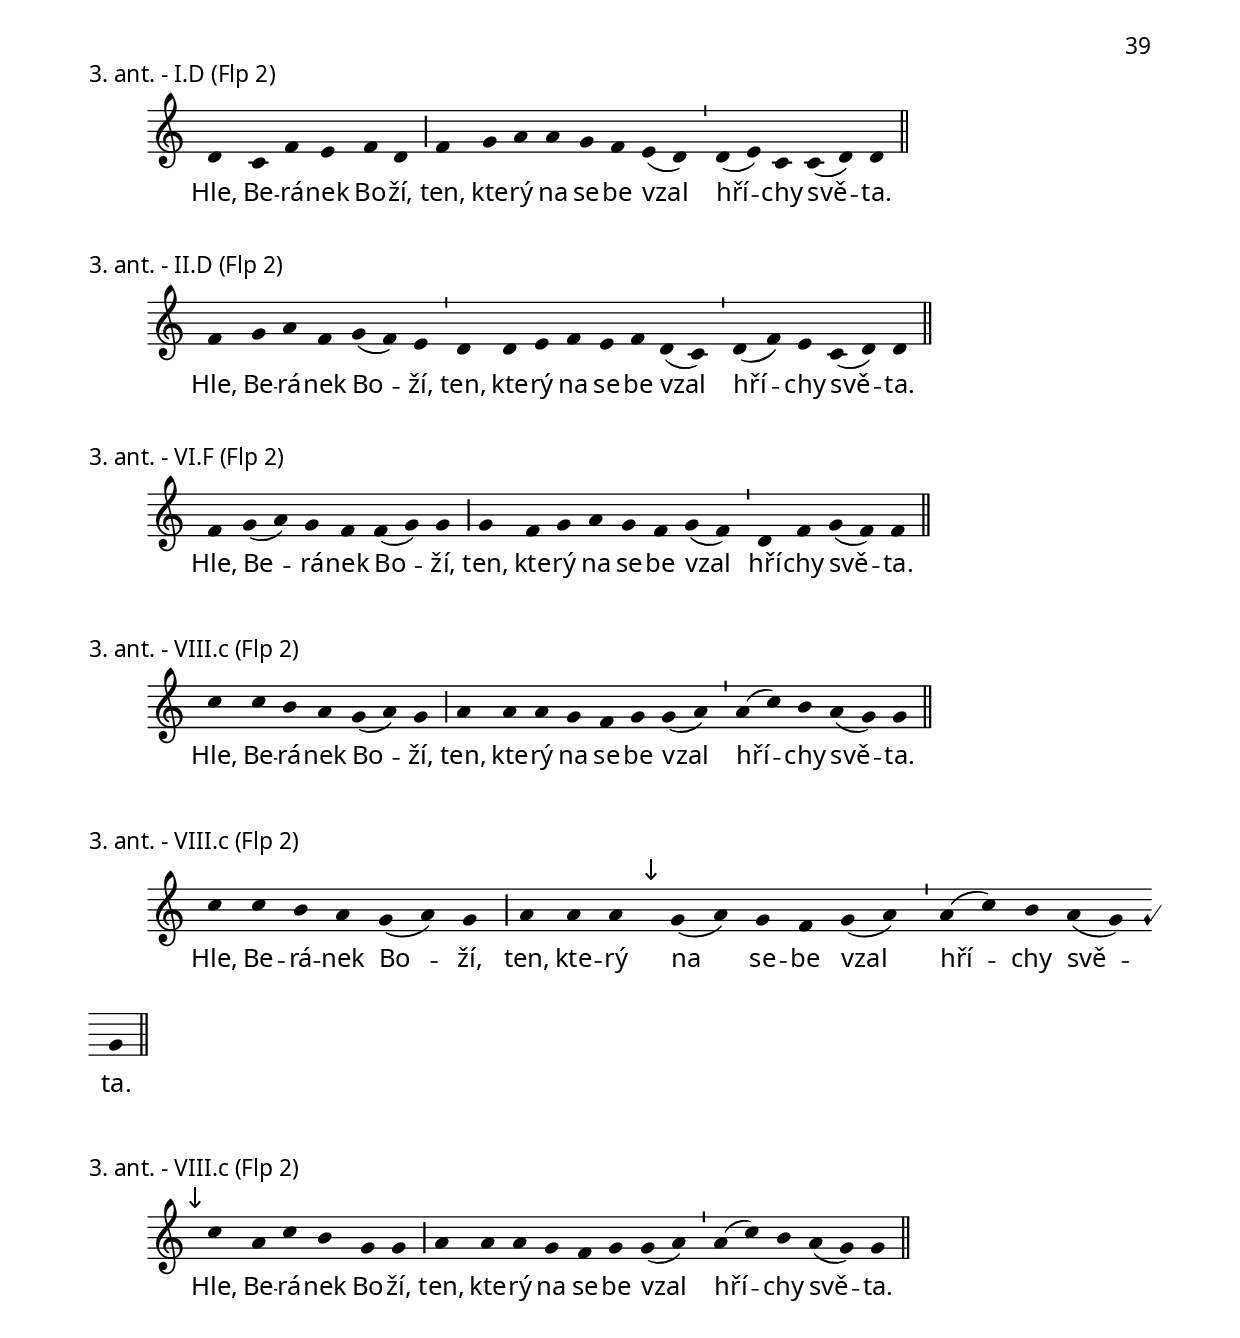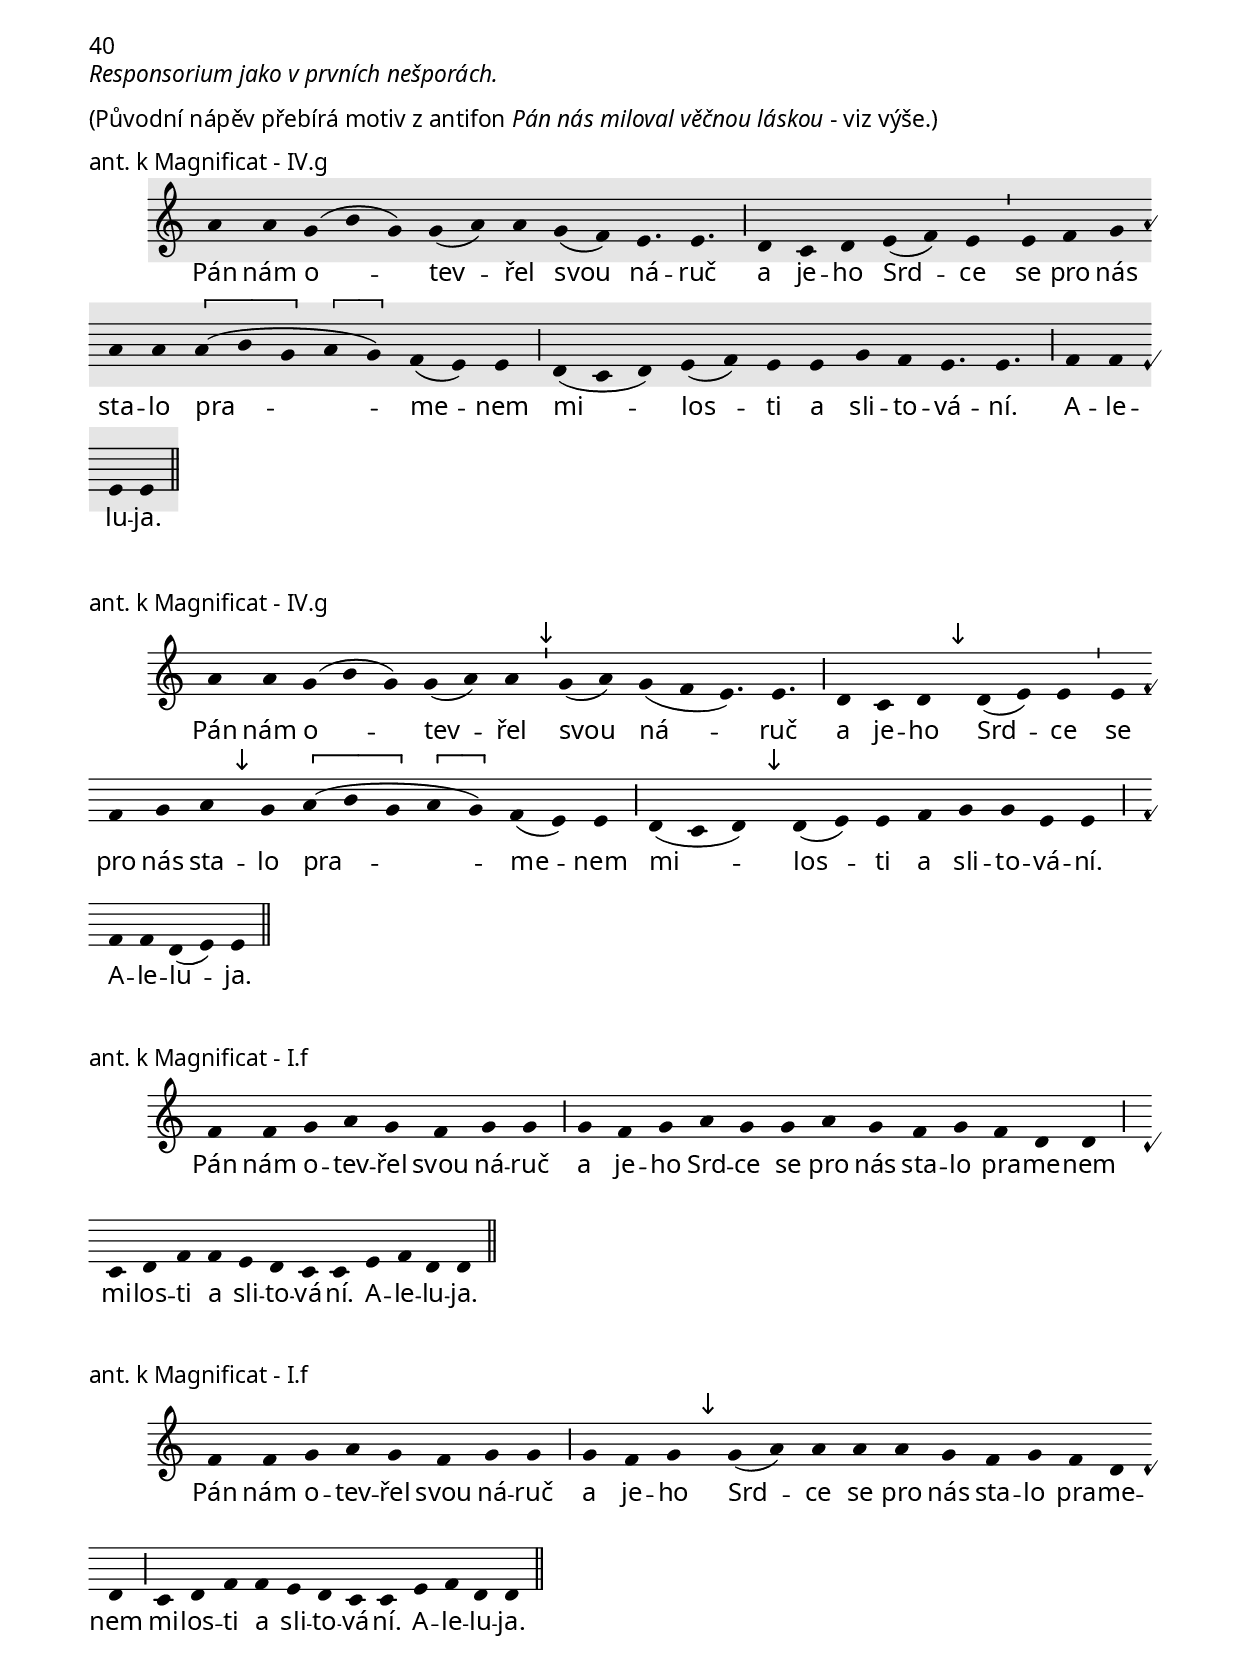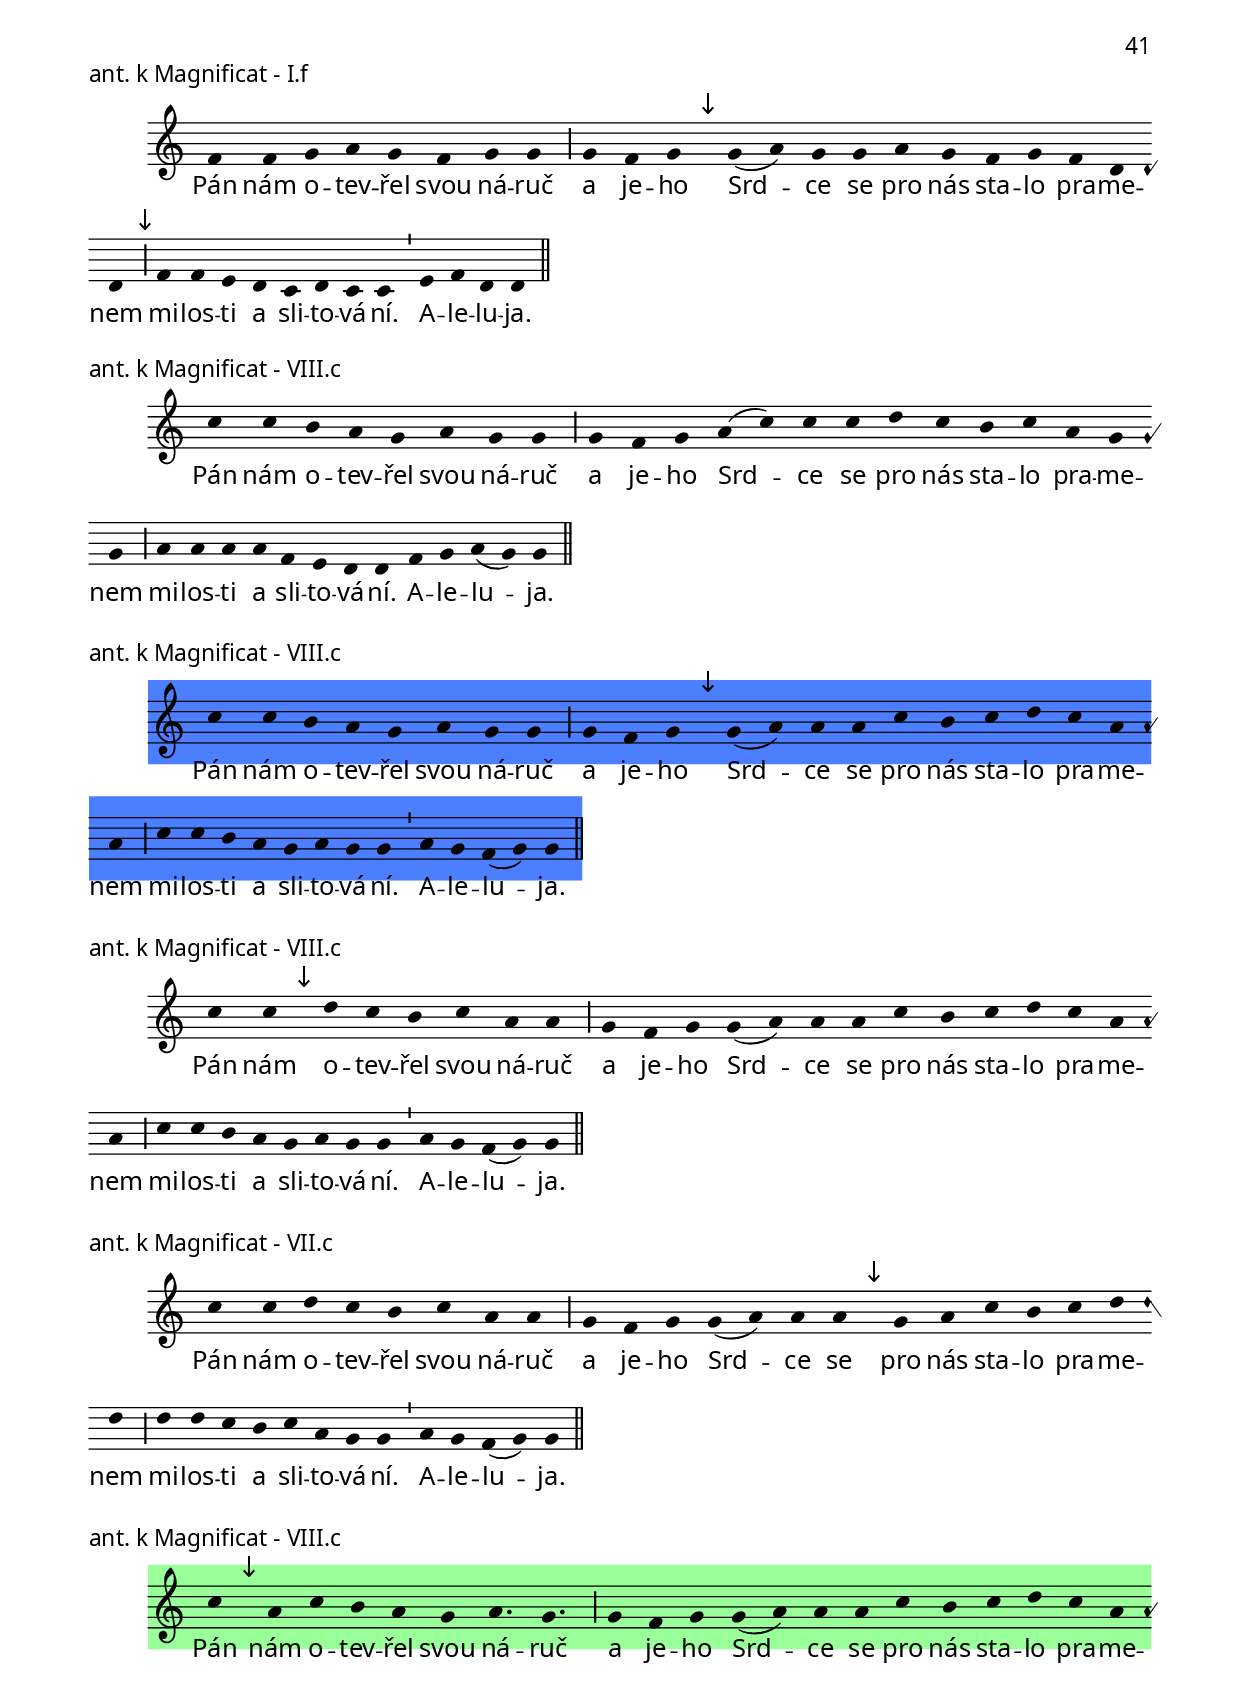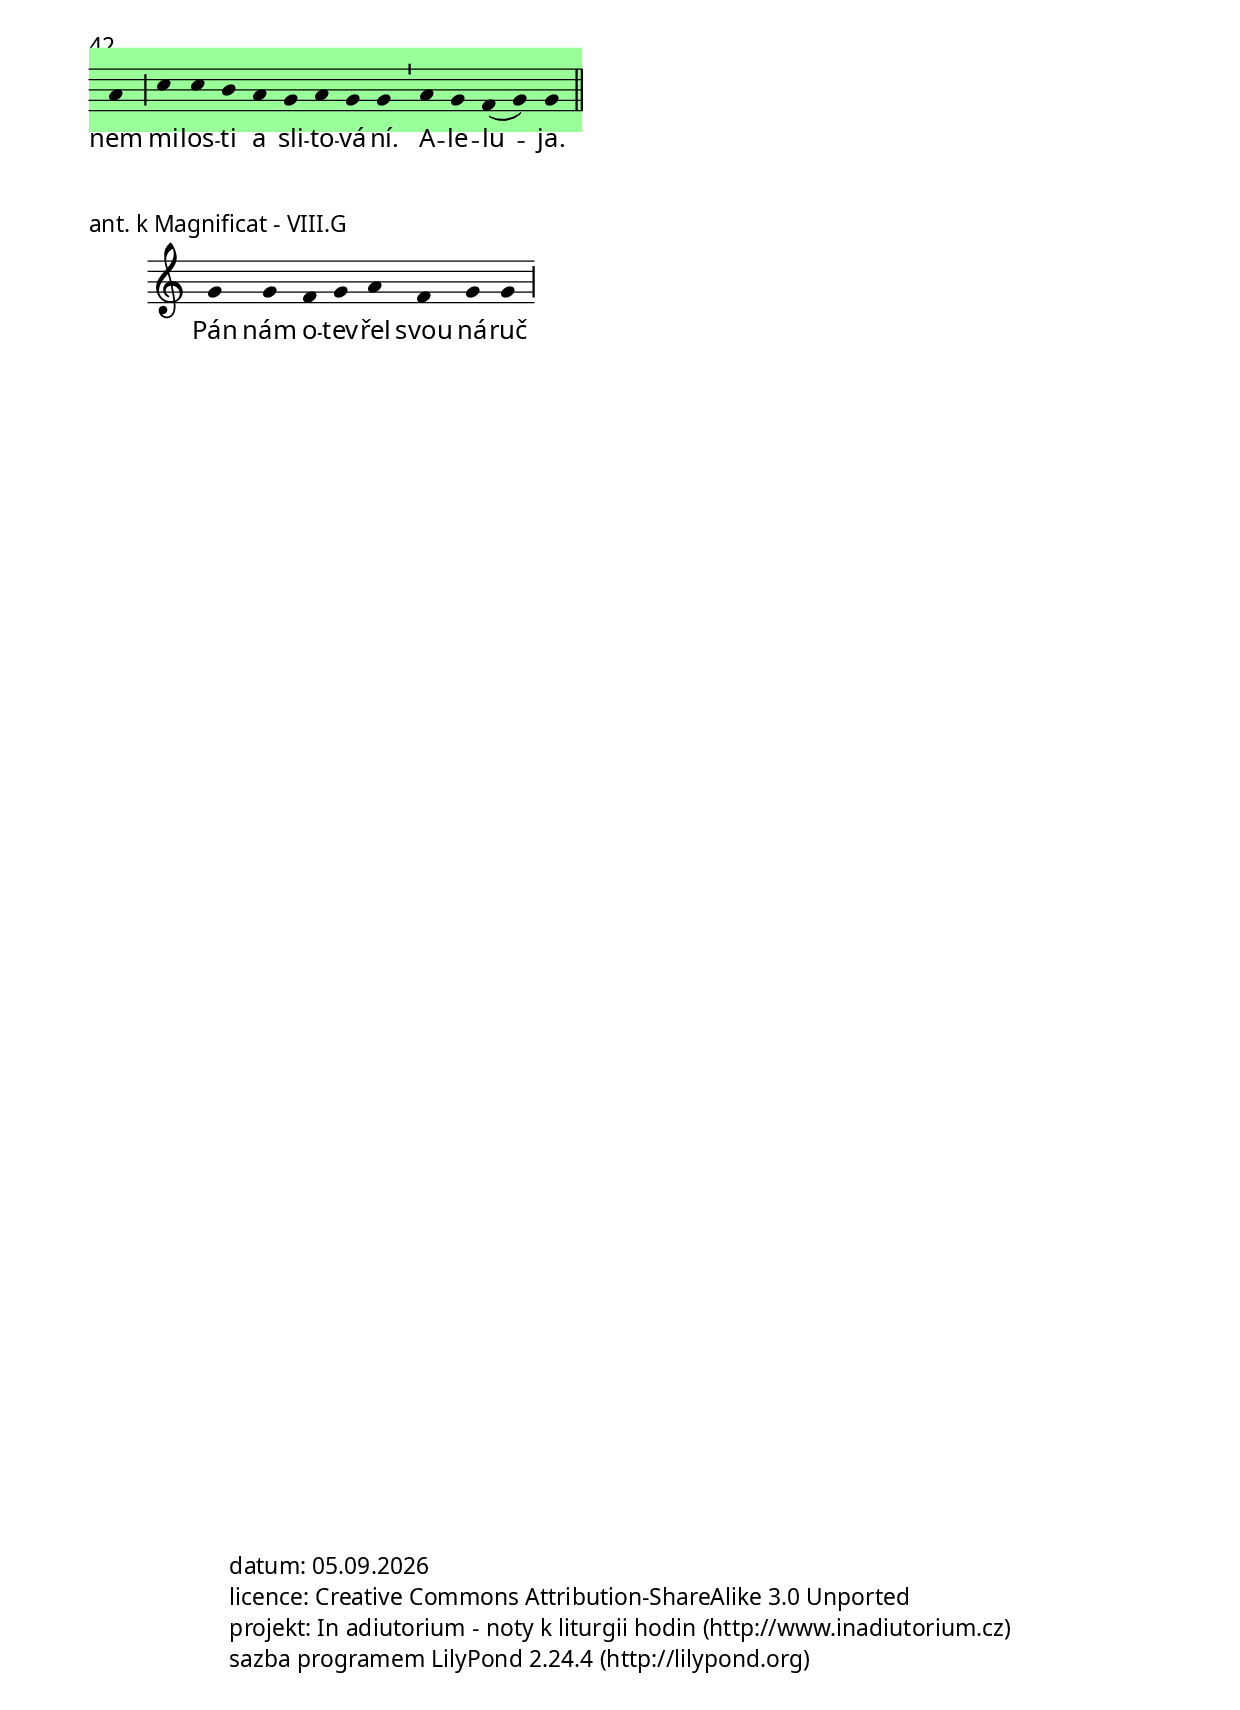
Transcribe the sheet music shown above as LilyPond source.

\version "2.14.2"

\header {
  title = "slavnost Nejsvětějšího Srdce Ježíšova"
  composer = "Jakub Pavlík"
}

\include "spolecne.ly"
\include "dilyresponsorii.ly"

\markup {\nadpisHodinka {"1. nešpory"}}

\score {
  \relative c'' {
    \zvyraznovacSedy
    \choralniRezim
    a4 a g( b g) g( a) a \barMin g( a g) f e4. e \barMaior
    d4( c) d e e f( g) g( a) a \barMaior
    a g f e( a) a a a( b a g) g( a) \barMaior
    a( b) g g( f e) \barMin e( f) d d( e) e \barFinalis
  }
  \addlyrics {
    Pán nás mi -- lo -- val věč -- nou lás -- kou;
    smi -- lo -- val se nad ná -- mi,
    a když byl vy -- vý -- šen na kříž,
    táh -- ne nás k_své -- mu srd -- ci.
  }
  \header {
    quid = "1. ant."
    modus = "IV"
    differentia = "g"
    psalmus = "Žalm 113"
    id = "1ne-a1"
    fons = "první část: dnes, antifona k Benedictus"
    piece = \markup {\sestavTitulek}
  }
}

\score {
  \relative c'' {
    \choralniRezim
    a4 a g( b g) g( a) a \barMin g( a g) f e4. e \barMaior
    \mark\sipka d4 c d e f( g) g( e) e \barMaior
    \mark\sipka a a a a( b) a g g( a) a \barMaior
    a( b) g g( f e) \barMin e( f) d \mark\sipka e e \barFinalis
  }
  \addlyrics {
    Pán nás mi -- lo -- val věč -- nou lás -- kou;
    smi -- lo -- val se nad ná -- mi,
    a když byl vy -- vý -- šen na kříž,
    táh -- ne nás k_své -- mu srd -- ci.
  }
  \header {
    quid = "1. ant."
    modus = "IV"
    differentia = "g"
    psalmus = "Žalm 113"
    id = "1ne-a1"
    fial = "mezidobi_nejsvsrdce.ly#rch-aben?zacatek"
    piece = \markup {\sestavTitulek}
  }
}

\score {
  \relative c'' {
    \choralniRezim
    a4 a g( b g) g( a) a \barMin g( a g) f e4. e \barMaior
    d4 c d e f( g) g( e) e \barMaior
    \mark\sipka f g a a( b) a g g( a) a \barMaior
    a( b) g g( f e) \barMin e( f) d e e \barFinalis
  }
  \addlyrics {
    Pán nás mi -- lo -- val věč -- nou lás -- kou;
    smi -- lo -- val se nad ná -- mi,
    a když byl vy -- vý -- šen na kříž,
    táh -- ne nás k_své -- mu srd -- ci.
  }
  \header {
    quid = "1. ant."
    modus = "IV"
    differentia = "g"
    psalmus = "Žalm 113"
    id = "1ne-a1"
    fial = "mezidobi_nejsvsrdce.ly#rch-aben?zacatek"
    piece = \markup {\sestavTitulek}
  }
}

\score {
  \relative c'' {
    \choralniRezim
    a4 a g( b g) g( a) a \barMin g( a g) f e4. e \barMaior
    \mark\sipka f4 g a a g( f) e e \barMaior
    a a a a( b) a g g( a) a \barMaior
    a( b) g g( f e) \barMin e( f) d e e \barFinalis
  }
  \addlyrics {
    Pán nás mi -- lo -- val věč -- nou lás -- kou;
    smi -- lo -- val se nad ná -- mi,
    a když byl vy -- vý -- šen na kříž,
    táh -- ne nás k_své -- mu srd -- ci.
  }
  \header {
    quid = "1. ant."
    modus = "IV"
    differentia = "g"
    psalmus = "Žalm 113"
    id = "1ne-a1"
    fial = "mezidobi_nejsvsrdce.ly#rch-aben?zacatek"
    piece = \markup {\sestavTitulek}
  }
}

\score {
  \relative c'' {
    \zvyraznovacSedy
    \choralniRezim
    a4 a g( b g) g( a) a \barMin g( a g) f e4. e \barMaior
    f4 g a a g( f) \mark\sipka g( a) a \barMaior
    a a a a( b) a g g( a) a \barMaior
    a( b) g g( f e) \barMin e( f) d e e \barFinalis
  }
  \addlyrics {
    Pán nás mi -- lo -- val věč -- nou lás -- kou;
    smi -- lo -- val se nad ná -- mi,
    a když byl vy -- vý -- šen na kříž,
    táh -- ne nás k_své -- mu srd -- ci.
  }
  \header {
    quid = "1. ant."
    modus = "IV"
    differentia = "g"
    psalmus = "Žalm 113"
    id = "1ne-a1"
    fial = "mezidobi_nejsvsrdce.ly#rch-aben?zacatek"
    piece = \markup {\sestavTitulek}
  }
}

\score {
  \relative c'' {
    \zvyraznovacSedy
    \choralniRezim
    a4 a g( b g) g( a) a \barMin g( a g) f e4. e \barMaior
    \mark\sipka d4 e f f g( f) g( a) a \barMaior
    a a a a( b) a g g( a) a \barMaior
    a( b) g g( f e) \barMin \mark\sipka f( d) f e e \barFinalis
  }
  \addlyrics {
    Pán nás mi -- lo -- val věč -- nou lás -- kou;
    smi -- lo -- val se nad ná -- mi,
    a když byl vy -- vý -- šen na kříž,
    táh -- ne nás k_své -- mu Srd -- ci.
  }
  \header {
    quid = "1. ant."
    modus = "IV"
    differentia = "g"
    psalmus = "Žalm 113"
    id = "1ne-a1"
    placet = "2 postup na _smiloval se nad námi_ je v rámci modu netypický,
    _a když byl vyvýšen na kříž_ nějak není ono"
    fial = "mezidobi_nejsvsrdce.ly#rch-aben?zacatek"
    piece = \markup {\sestavTitulek}
  }
}

\score {
  \relative c'' {
    \zvyraznovacModry
    \choralniRezim
    a4 a g( b g) g( a) a \barMin g( a g) f e4. e \barMaior
    d4 e f f g( f) g( a) a \barMaior
    a a a \mark\sipka a b g g( a) a \barMaior
    a( b) g g( f e) \barMin f( d) f e e \barFinalis
  }
  \addlyrics {
    Pán nás mi -- lo -- val věč -- nou lás -- kou;
    smi -- lo -- val se nad ná -- mi,
    a když byl vy -- vý -- šen na kříž,
    táh -- ne nás k_své -- mu Srd -- ci.
  }
  \header {
    quid = "1. ant."
    modus = "IV"
    differentia = "g"
    psalmus = "Žalm 113"
    id = "1ne-a1"
    fial = "mezidobi_nejsvsrdce.ly#rch-aben?zacatek"
    piece = \markup {\sestavTitulek}
  }
}

\score {
  \relative c'' {
    \choralniRezim
    a4 a g( b g) g( a) a \barMin g( a g) f e4. e \barMaior
    d4 e f f g( f) g( a) a \barMaior
    a \mark\sipka g a a b g g( a) a \barMaior
    a( b) g g( f e) \barMin f( d) f e e \barFinalis
  }
  \addlyrics {
    Pán nás mi -- lo -- val věč -- nou lás -- kou;
    smi -- lo -- val se nad ná -- mi,
    a když byl vy -- vý -- šen na kříž,
    táh -- ne nás k_své -- mu Srd -- ci.
  }
  \header {
    quid = "1. ant."
    modus = "IV"
    differentia = "g"
    psalmus = "Žalm 113"
    id = "1ne-a1"
    fial = "mezidobi_nejsvsrdce.ly#rch-aben?zacatek"
    piece = \markup {\sestavTitulek}
  }
}

\pageBreak

\score {
  \relative c'' {
    \zvyraznovacSedy
    \choralniRezim
    c4 b a c( d) d( c) c \barMin
    c d e c( a) a \barMin c c( d) c b a( g) g \barMaior
    g g( c) d d( c) c \barMin d d c( d c) b a g g( a) g \barFinalis
  }
  \addlyrics {
    Uč -- te se o -- de mě,
    ne -- boť jsem ti -- chý a po -- kor -- ný srd -- cem,
    a na -- lez -- ne -- te pro své du -- še od -- po -- či -- nek.
  }
  \header {
    quid = "2. ant."
    modus = "VII"
    differentia = "c"
    psalmus = "Žalm 146"
    id = "1ne-a2"
    piece = \markup {\sestavTitulek}
  }
}

\markup{
  Jasný modus VIII.
}

\score {
  \relative c'' {
    \choralniRezim
    c4 b a c( d) d( c) c \barMin
    c d e c( a) a \barMin c c( d) c b a( g) g \barMaior
    g g( c) d d( c) c \barMin d d c( d c) b a g g( a) g \barFinalis
  }
  \addlyrics {
    Uč -- te se o -- de mě,
    ne -- boť jsem ti -- chý a po -- kor -- ný srd -- cem,
    a na -- lez -- ne -- te pro své du -- še od -- po -- či -- nek.
  }
  \header {
    quid = "2. ant."
    modus = "VIII"
    differentia = "c"
    psalmus = "Žalm 146"
    id = "1ne-a2"
    piece = \markup {\sestavTitulek}
  }
}

\score {
  \relative c'' {
    \zvyraznovacSedy
    \choralniRezim
    c4 b a c( d) d( c) c \barMaior
    c d e c( a) a \barMin c \mark\sipka b( c) a g a( g) g \barMaior
    \mark\sipka g f a c c c b a g a g f( g) g \barFinalis
  }
  \addlyrics {
    Uč -- te se o -- de mě,
    ne -- boť jsem ti -- chý a po -- kor -- ný srd -- cem,
    a na -- lez -- ne -- te pro své du -- še od -- po -- či -- nek.
  }
  \header {
    quid = "2. ant."
    modus = "VIII"
    differentia = "c"
    psalmus = "Žalm 146"
    id = "1ne-a2"
    piece = \markup {\sestavTitulek}
  }
}

\score {
  \relative c'' {
    \choralniRezim
    c4 b a c( d) d( c) c \barMaior
    c d e c( a) a \barMin c b( c) a g a( g) g \barMaior
    g f a c c c \mark\sipka c b a b a g g \barFinalis
  }
  \addlyrics {
    Uč -- te se o -- de mě,
    ne -- boť jsem ti -- chý a po -- kor -- ný srd -- cem,
    a na -- lez -- ne -- te pro své du -- še od -- po -- či -- nek.
  }
  \header {
    quid = "2. ant."
    modus = "VIII"
    differentia = "c"
    psalmus = "Žalm 146"
    id = "1ne-a2"
    piece = \markup {\sestavTitulek}
  }
}

\score {
  \relative c'' {
    \zvyraznovacZelenyII
    \choralniRezim
    c4 b a c( d) d( c) c \barMaior
    c d e c( a) a \barMin c b( c) a g a( g) g \barMaior
    g f a c c \mark\sipka b c a g f a g g \barFinalis
  }
  \addlyrics {
    Uč -- te se o -- de mě,
    ne -- boť jsem ti -- chý a po -- kor -- ný srd -- cem,
    a na -- lez -- ne -- te pro své du -- še od -- po -- či -- nek.
  }
  \header {
    quid = "2. ant."
    modus = "VIII"
    differentia = "c"
    psalmus = "Žalm 146"
    id = "1ne-a2"
    piece = \markup {\sestavTitulek}
  }
}

\score {
  \relative c'' {
    \zvyraznovacZelenyII
    \choralniRezim
    c4 b a c( d) d( c) c \barMaior
    c d e c( a) a \barMin c b( c) a g a( g) g \barMaior
    g f \mark\sipka g a a c c b a g a g g \barFinalis
  }
  \addlyrics {
    Uč -- te se o -- de mě,
    ne -- boť jsem ti -- chý a po -- kor -- ný srd -- cem,
    a na -- lez -- ne -- te pro své du -- še od -- po -- či -- nek.
  }
  \header {
    quid = "2. ant."
    modus = "VIII"
    differentia = "c"
    psalmus = "Žalm 146"
    id = "1ne-a2"
    piece = \markup {\sestavTitulek}
  }
}

\score {
  \relative c'' {
    \choralniRezim
    c4 b a c( d) d( c) c \barMaior
    c d e c( a) a \barMin c b( c) a g a( g) g \barMaior
    g f \mark\sipka g a( c) c \barMin c c b g a g f( g) g \barFinalis
  }
  \addlyrics {
    Uč -- te se o -- de mě,
    ne -- boť jsem ti -- chý a po -- kor -- ný srd -- cem,
    a na -- lez -- ne -- te pro své du -- še od -- po -- či -- nek.
  }
  \header {
    quid = "2. ant."
    modus = "VIII"
    differentia = "c"
    psalmus = "Žalm 146"
    id = "1ne-a2"
    piece = \markup {\sestavTitulek}
  }
}

\score {
  \relative c'' {
    \zvyraznovacSedy
    \choralniRezim
    c4 b a c( d) d( c) c \barMaior
    c d e c( a) a \barMin c b( c) a g a( g) g \barMaior
    g f g \mark\sipka g( a) a \barMin c c b g a g f( g) g \barFinalis
  }
  \addlyrics {
    Uč -- te se o -- de mě,
    ne -- boť jsem ti -- chý a po -- kor -- ný srd -- cem,
    a na -- lez -- ne -- te pro své du -- še od -- po -- či -- nek.
  }
  \header {
    quid = "2. ant."
    modus = "VIII"
    differentia = "c"
    psalmus = "Žalm 146"
    id = "1ne-a2"
    piece = \markup {\sestavTitulek}
  }
}

\score {
  \relative c'' {
    \zvyraznovacModry
    \choralniRezim
    c4 b a c( d) d( c) c \barMaior
    c d e c( a) a \barMin c \mark\sipka c b c a( g) g \barMaior
    \mark\sipka a f g g( a) a \barMin c c b g a g f( g) g \barFinalis
  }
  \addlyrics {
    Uč -- te se o -- de mě,
    ne -- boť jsem ti -- chý a po -- kor -- ný srd -- cem,
    a na -- lez -- ne -- te pro své du -- še od -- po -- či -- nek.
  }
  \header {
    quid = "2. ant."
    modus = "VIII"
    differentia = "c"
    psalmus = "Žalm 146"
    id = "1ne-a2"
    piece = \markup {\sestavTitulek}
  }
}

\pageBreak

\score {
  \relative c'' {
    \zvyraznovacSedy
    \choralniRezim
    c4 c b a c( d) d \barMaior
    d( e) c d( c) a4. a \barMin
    a4 g( a) a c b g g( a) a \barFinalis
  }
  \addlyrics {
    Já jsem dob -- rý pas -- týř,
    pa -- su své ov -- ce,
    a dá -- vám za ně svůj ži -- vot.
  }
  \header {
    quid = "3. ant."
    modus = "IV alt"
    differentia = "d"
    psalmus = "Zj 4"
    id = "1ne-a3"
    fons = "první část a motiv třetí části: Svatý týden, modlitba uprostřed dne, ant. v poledne"
    piece = \markup {\sestavTitulek}
  }
}

\markup{
  Úprava divisiones:
}

\score {
  \relative c'' {
    \zvyraznovacSedy
    \choralniRezim
    c4 c b a c( d) d \barMin
    d( e) c d( c) a4. a \barMaior
    a4 g( a) a c b g g( a) a \barFinalis
  }
  \addlyrics {
    Já jsem dob -- rý pas -- týř,
    pa -- su své ov -- ce,
    a dá -- vám za ně svůj ži -- vot.
  }
  \header {
    quid = "3. ant."
    modus = "IV alt"
    differentia = "d"
    psalmus = "Zj 4"
    id = "1ne-a3"
    fial = "pust_svatytyden.ly#po?zacatek"
    fons = "první část a motiv třetí části: Svatý týden, modlitba uprostřed dne, ant. v poledne"
    piece = \markup {\sestavTitulek}
  }
}

\score {
  \relative c'' {
    \choralniRezim
    c4 c b a c( d) d \barMin
    d( e) c d( c) a4. a \barMaior
    a4 \mark\sipka g a c b g g( a) a \barFinalis
  }
  \addlyrics {
    Já jsem dob -- rý pas -- týř,
    pa -- su své ov -- ce,
    a dá -- vám za ně svůj ži -- vot.
  }
  \header {
    quid = "3. ant."
    modus = "IV alt"
    differentia = "d"
    psalmus = "Zj 4"
    id = "1ne-a3"
    fial = "pust_svatytyden.ly#po?zacatek"
    fons = "první část a motiv třetí části: Svatý týden, modlitba uprostřed dne, ant. v poledne"
    piece = \markup {\sestavTitulek}
  }
}

\score {
  \relative c'' {
    \zvyraznovacModry
    \choralniRezim
    c4 c b a c( d) d \barMin
    d( e) c d( c) a4. a \barMaior
    a4 g a c b g \mark\sipka b( c a) a \barFinalis
  }
  \addlyrics {
    Já jsem dob -- rý pas -- týř,
    pa -- su své ov -- ce,
    a dá -- vám za ně svůj ži -- vot.
  }
  \header {
    quid = "3. ant."
    modus = "IV alt"
    differentia = "d"
    psalmus = "Zj 4"
    id = "1ne-a3"
    fial = "pust_svatytyden.ly#po?cast=1"
    piece = \markup {\sestavTitulek}
  }
}

\score {
  \relative c'' {
    \choralniRezim
    c4 c b a c( d) d \barMin
    d( e) c d( c) a4. a \barMaior
    \mark\sipka g4 f g a c b g( a) a \barFinalis
  }
  \addlyrics {
    Já jsem dob -- rý pas -- týř,
    pa -- su své ov -- ce,
    a dá -- vám za ně svůj ži -- vot.
  }
  \header {
    quid = "3. ant."
    modus = "IV alt"
    differentia = "d"
    psalmus = "Zj 4"
    id = "1ne-a3"
    fial = "pust_svatytyden.ly#po?zacatek"
    fons = "první část a motiv třetí části: Svatý týden, modlitba uprostřed dne, ant. v poledne"
    piece = \markup {\sestavTitulek}
  }
}

\score {
  \relative c'' {
    \choralniRezim
    c4 c b a c( d) d \barMin
    d( e) c d( c) a4. a \barMaior
    \mark\sipka g4 a( c) c d c b g( a) a \barFinalis
  }
  \addlyrics {
    Já jsem dob -- rý pas -- týř,
    pa -- su své ov -- ce,
    a dá -- vám za ně svůj ži -- vot.
  }
  \header {
    quid = "3. ant."
    modus = "IV alt"
    differentia = "d"
    psalmus = "Zj 4"
    id = "1ne-a3"
    fial = "pust_svatytyden.ly#po?zacatek"
    fons = "první část a motiv třetí části: Svatý týden, modlitba uprostřed dne, ant. v poledne"
    piece = \markup {\sestavTitulek}
  }
}

\pageBreak

\score {
  \relative c' {
    \choralniRezim

    % R
    \neviditelna f
    f4 f f g( f) g( a) a( g) \barMax
    g g( a) g g g g g f d f( g) g f \barFinalis
    % V
    \neviditelna a
    a a a a a( bes) a a g( a) g \barMin g g g g f g( a) a( g) \barMax
    % R
    \neviditelna g
    g g( a) g g g g g f d f( g) g f \barFinalis
    % Slava
    \respVIdoxologie \barFinalis
  }
  \addlyrics {
    \Response Kris -- tus nás mi -- lu -- je_* a ob -- myl nás od na -- šich hří -- chů svou kr -- ví.
    \Verse U -- dě -- lal z_nás krá -- lov -- ský ná -- rod a kně -- ze Bo -- ha Ot -- ce_*
    \Response a ob -- myl nás od na -- šich hří -- chů svou kr -- ví.
    \textRespDoxologie
  }
  \header {
    quid = "resp."
    modus = "VI"
    fons = "responsoria ze žaltáře, pátek 1. týdne, nešp."
    fial = "responsoria.ly#1pa-ne"
    id = "1ne-resp"
    piece = \markup\sestavTitulekResp
  }
}

\pageBreak

\score {
  \relative c' {
    \zvyraznovacSedy
    \choralniRezim
    e4( d e) e( a) \barMin a g a a( g) f a( g f) e \barMaior
    a4 a a a( b g) g \barMin f g f d e \barFinalis
  }
  \addlyrics {
    O -- heň jsem při -- šel vrh -- nout na zem,
    a jak si pře -- ji, a -- by
    % už vzpla -- nul! % puvodni
    se už vzňal! % moje nahrazka
  }
  \header {
    quid = "ant. k Magnificat"
    modus = "IV"
    differentia = "E"
    psalmus = ""
    id = "1ne-amag"
    piece = \markup {\sestavTitulekBezZalmu}
  }
}

\score {
  \relative c' {
    \zvyraznovacSedy
    \choralniRezim
    e4( d e) e( a) \barMin a g a a( g) f a( g f) e \barMaior
    a4 a a a( b g) g \barMin f g f d e \barFinalis
  }
  \addlyrics {
    O -- heň jsem při -- šel vrh -- nout na zem,
    a jak si pře -- ji, a -- by se už vzňal!
  }
  \header {
    textus_approbatus = "Oheň jsem přišel vrhnout na zem,
    a jak si přeji, aby už vzplanul!"
    quid = "ant. k Magnificat"
    modus = "IV"
    differentia = "E"
    psalmus = ""
    id = "1ne-amag"
    piece = \markup {\sestavTitulekBezZalmu}
  }
}

\score {
  \relative c' {
    \choralniRezim
    e4( d e) e( a) \barMin a g a a( g) f a( g f) e \barMaior
    a4 a a a( b g) g \barMin \mark\sipka g f e d( e) e \barFinalis
  }
  \addlyrics {
    O -- heň jsem při -- šel vrh -- nout na zem,
    a jak si pře -- ji, a -- by už vzpla -- nul!
  }
  \header {
    quid = "ant. k Magnificat"
    modus = "IV"
    differentia = "E"
    psalmus = ""
    id = "1ne-amag"
    piece = \markup {\sestavTitulekBezZalmu}
  }
}

\score {
  \relative c' {
    \choralniRezim
    e4( d e) e( a) \barMin a g a a( g) f a( g f) e \barMaior
    a4 a a a( b g) g \barMin \mark\sipka a g f d( e) e \barFinalis
  }
  \addlyrics {
    O -- heň jsem při -- šel vrh -- nout na zem,
    a jak si pře -- ji, a -- by už vzpla -- nul!
  }
  \header {
    quid = "ant. k Magnificat"
    modus = "IV"
    differentia = "E"
    psalmus = ""
    id = "1ne-amag"
    piece = \markup {\sestavTitulekBezZalmu}
  }
}

\score {
  \relative c' {
    \zvyraznovacModry
    \choralniRezim
    e4( d e) e( a) \barMin a g a a( g) f a( g f) e \barMaior
    a4 a a a( b g) g \barMin \mark\sipka f e d d( e) e \barFinalis
  }
  \addlyrics {
    O -- heň jsem při -- šel vrh -- nout na zem,
    a jak si pře -- ji, a -- by už vzpla -- nul!
  }
  \header {
    quid = "ant. k Magnificat"
    modus = "IV"
    differentia = "E"
    psalmus = ""
    id = "1ne-amag"
    piece = \markup {\sestavTitulekBezZalmu}
  }
}

\score {
  \relative c' {
    \choralniRezim
    e4( d e) e( a) \barMin a g a a( g) f a( g f) e \barMaior
    a4 a a a( b g) g \barMin f e d \mark\sipka f( g f e) e \barFinalis
  }
  \addlyrics {
    O -- heň jsem při -- šel vrh -- nout na zem,
    a jak si pře -- ji, a -- by už vzpla -- nul!
  }
  \header {
    quid = "ant. k Magnificat"
    modus = "IV"
    differentia = "E"
    psalmus = ""
    id = "1ne-amag"
    piece = \markup {\sestavTitulekBezZalmu}
  }
}

\score {
  \relative c' {
    \choralniRezim
    e4( d e) e( a) \barMin a g a \mark\sipka g f d( e) e \barMaior
    a4 a a a( b g) g \barMin g f \mark\sipka g f( e) e \barFinalis
  }
  \addlyrics {
    O -- heň jsem při -- šel vrh -- nout na zem,
    a jak si pře -- ji, a -- by už vzpla -- nul!
  }
  \header {
    quid = "ant. k Magnificat"
    modus = "IV"
    differentia = "E"
    psalmus = ""
    id = "1ne-amag"
    piece = \markup {\sestavTitulekBezZalmu}
  }
}

\pageBreak

\markup {\nadpisHodinka {"invitatorium"}}

\score {
  \relative c'' {
    \zvyraznovacSedy
    \choralniRezim
    d( c d) a \barMin c( d) d d e d c d d( c) c \barMaior
    d( c b) c b( g) \barMin b a g g \barFinalis
  }
  \addlyrics {
    Pojď -- me,
    klaň -- me se Je -- ží -- šo -- vu Srd -- ci,
    z_lás -- ky k_nám zra -- ně -- né -- mu.
  }
  \header {
    quid = "ant."
    modus = "VII"
    differentia = "d"
    psalmus = ""
    id = "invit"
    piece = \markup {\sestavTitulekBezZalmu}
  }
}

\score {
  \relative c'' {
    \choralniRezim
    a4( g a) e \barMin g( a) a a b a g a a( g) g \barMaior
    \mark\sipka a( g f) g f( d) \barMin e d c( d) d \barFinalis
  }
  \addlyrics {
    Pojď -- me,
    klaň -- me se Je -- ží -- šo -- vu Srd -- ci,
    z_lás -- ky k_nám zra -- ně -- né -- mu.
  }
  \header {
    quid = "ant."
    modus = "I"
    differentia = "a"
    psalmus = ""
    id = "invit"
    piece = \markup {\sestavTitulekBezZalmu}
  }
}

\score {
  \relative c'' {
    \choralniRezim
    d4( e d) d \barMin d c b c a g a a( g) g \barMaior
    f a c-- b a g g \barFinalis
  }
  \addlyrics {
    Pojď -- me,
    klaň -- me se Je -- ží -- šo -- vu Srd -- ci,
    z_lás -- ky k_nám zra -- ně -- né -- mu.
  }
  \header {
    quid = "ant."
    modus = "VII"
    differentia = "d"
    psalmus = ""
    id = "invit"
    piece = \markup {\sestavTitulekBezZalmu}
  }
}

\score {
  \relative c'' {
    \choralniRezim
    \mark\sipka d4( c d) a \barMin d c b c a g a a( g) g \barMaior
    f a c-- \mark\sipka b c a( g) g \barFinalis
  }
  \addlyrics {
    Pojď -- me,
    klaň -- me se Je -- ží -- šo -- vu Srd -- ci,
    z_lás -- ky k_nám zra -- ně -- né -- mu.
  }
  \header {
    quid = "ant."
    modus = "VII"
    differentia = "d"
    psalmus = ""
    id = "invit"
    piece = \markup {\sestavTitulekBezZalmu}
  }
}

\score {
  \relative c'' {
    \choralniRezim
    c4( d) d \barMin d( e) d d e f e d c( d) d \barMaior
    d( c b) a b( g) \barMin b c a( g) g \barFinalis
  }
  \addlyrics {
    Pojď -- me,
    klaň -- me se Je -- ží -- šo -- vu Srd -- ci,
    z_lás -- ky k_nám zra -- ně -- né -- mu.
  }
  \header {
    quid = "ant."
    modus = "VII"
    differentia = "c"
    psalmus = ""
    id = "invit"
    piece = \markup {\sestavTitulekBezZalmu}
  }
}

\score {
  \relative c'' {
    \zvyraznovacModry
    \choralniRezim
    c4( d) d \barMin d( e) d d e f e d c( d) d \barMaior
    d( c b) \mark\sipka c b( g) \barMin b c a( g) g \barFinalis
  }
  \addlyrics {
    Pojď -- me,
    klaň -- me se Je -- ží -- šo -- vu Srd -- ci,
    z_lás -- ky k_nám zra -- ně -- né -- mu.
  }
  \header {
    quid = "ant."
    modus = "VII"
    differentia = "c"
    psalmus = ""
    id = "invit"
    piece = \markup {\sestavTitulekBezZalmu}
  }
}

\pageBreak

\markup {\nadpisHodinka {"modlitba se čtením"}}

\score {
  \relative c'' {
    \zvyraznovacSedy
    \choralniRezim
    g4( a g) g( c) c c b( d c) a g f g \barMaior
    a a g( a) g \barMin a4( g a c) b a( b) a g g \barFinalis
  }
  \addlyrics {
    U te -- be je pra -- men ži -- vo -- ta;
    na -- pá -- jíš nás prou -- dem své -- ho bla -- ha.
  }
  \header {
    quid = "1. ant."
    modus = "VIII"
    differentia = "G"
    psalmus = "Žalm 36"
    id = "mc-a1"
    piece = \markup {\sestavTitulek}
  }
}

\score {
  \relative c' {
    \choralniRezim
    f4 g g g a g a( c d) d( c) c \barMaior
    c c b( c) a \barMin
    a( g) f g a g g \barFinalis
  }
  \addlyrics {
    U te -- be je pra -- men ži -- vo -- ta;
    na -- pá -- jíš nás
    prou -- dem své -- ho bla -- ha.
  }
  \header {
    quid = "1. ant."
    modus = "VIII"
    differentia = "G"
    psalmus = "Žalm 36"
    id = "mc-a1"
    piece = \markup {\sestavTitulek}
  }
}

\score {
  \relative c' {
    \zvyraznovacSedy
    \choralniRezim
    f4 g g g a g a( c d) d( c) c \barMaior
    \mark\sipka d c b( c) a \barMin
    a( g) f g a g g \barFinalis
  }
  \addlyrics {
    U te -- be je pra -- men ži -- vo -- ta;
    na -- pá -- jíš nás
    prou -- dem své -- ho bla -- ha.
  }
  \header {
    quid = "1. ant."
    modus = "VIII"
    differentia = "G"
    psalmus = "Žalm 36"
    id = "mc-a1"
    piece = \markup {\sestavTitulek}
  }
}

\score {
  \relative c' {
    \choralniRezim
    f4 g g g a g a( c d) d( c) c \barMaior
    d c b( c) a \barMin
    \mark\sipka a g f( g) a g g \barFinalis
  }
  \addlyrics {
    U te -- be je pra -- men ži -- vo -- ta;
    na -- pá -- jíš nás
    prou -- dem své -- ho bla -- ha.
  }
  \header {
    quid = "1. ant."
    modus = "VIII"
    differentia = "G"
    psalmus = "Žalm 36"
    id = "mc-a1"
    piece = \markup {\sestavTitulek}
  }
}

\score {
  \relative c' {
    \zvyraznovacSedy
    \choralniRezim
    f4 g g g a g a( c d) d( c) c \barMaior
    d c b( c) a \barMin
    \mark\sipka g f g( a) a g g \barFinalis
  }
  \addlyrics {
    U te -- be je pra -- men ži -- vo -- ta;
    na -- pá -- jíš nás
    prou -- dem své -- ho bla -- ha.
  }
  \header {
    quid = "1. ant."
    modus = "VIII"
    differentia = "G"
    psalmus = "Žalm 36"
    id = "mc-a1"
    piece = \markup {\sestavTitulek}
  }
}

\score {
  \relative c'' {
    \choralniRezim
    g4 a a a g f g( a) g g \barMaior
    a c c( d) c \barMin
    a c b a g g \barFinalis
  }
  \addlyrics {
    U te -- be je pra -- men ži -- vo -- ta;
    na -- pá -- jíš nás
    prou -- dem své -- ho bla -- ha.
  }
  \header {
    quid = "1. ant."
    modus = "VIII"
    differentia = "G"
    psalmus = "Žalm 36"
    id = "mc-a1"
    piece = \markup {\sestavTitulek}
  }
}

\score {
  \relative c'' {
    \zvyraznovacModry
    \choralniRezim
    c4 d d d e c d( e) d d \barMaior
    f e d( e) d \barMin
    c a b( c) a g g \barFinalis
  }
  \addlyrics {
    U te -- be je pra -- men ži -- vo -- ta;
    na -- pá -- jíš nás
    prou -- dem své -- ho bla -- ha.
  }
  \header {
    quid = "1. ant."
    modus = "VII"
    differentia = "c"
    psalmus = "Žalm 36"
    id = "mc-a1"
    piece = \markup {\sestavTitulek}
  }
}

\score {
  \relative c' {
    \choralniRezim
    f4 g g g g( a) f g( a) a( g) g \barMaior
    a c c( d) d \barMin
    c a c b g( a g) g \barFinalis
  }
  \addlyrics {
    U te -- be je pra -- men ži -- vo -- ta;
    na -- pá -- jíš nás
    prou -- dem své -- ho bla -- ha.
  }
  \header {
    quid = "1. ant."
    modus = "VIII"
    differentia = "G"
    psalmus = "Žalm 36"
    id = "mc-a1"
    piece = \markup {\sestavTitulek}
  }
}

\score {
  \relative c'' {
    \zvyraznovacZelenyII
    \choralniRezim
    \mark\sipka g4 g g g a f g( a) a( g) g \barMaior
    a c c( d) d \barMin
    c a c b g( a g) g \barFinalis
  }
  \addlyrics {
    U te -- be je pra -- men ži -- vo -- ta;
    na -- pá -- jíš nás
    prou -- dem své -- ho bla -- ha.
  }
  \header {
    quid = "1. ant."
    modus = "VIII"
    differentia = "G"
    psalmus = "Žalm 36"
    id = "mc-a1"
    piece = \markup {\sestavTitulek}
  }
}

\score {
  \relative c'' {
    \choralniRezim
    g4 g g g a f g( a) a( g) g \barMaior
    a c c( d) d \barMin
    c a \mark\sipka b( c) a g g \barFinalis
  }
  \addlyrics {
    U te -- be je pra -- men ži -- vo -- ta;
    na -- pá -- jíš nás
    prou -- dem své -- ho bla -- ha.
  }
  \header {
    quid = "1. ant."
    modus = "VIII"
    differentia = "G"
    psalmus = "Žalm 36"
    id = "mc-a1"
    piece = \markup {\sestavTitulek}
  }
}

\score {
  \relative c' {
    \choralniRezim
    f4 g g g a f g( a) a( g) g \barMaior
    \mark\sipka c b a( b) g \barMin
    f d f( g) a g g \barFinalis
  }
  \addlyrics {
    U te -- be je pra -- men ži -- vo -- ta;
    na -- pá -- jíš nás
    prou -- dem své -- ho bla -- ha.
  }
  \header {
    quid = "1. ant."
    modus = "VIII"
    differentia = "G"
    psalmus = "Žalm 36"
    id = "mc-a1"
    piece = \markup {\sestavTitulek}
  }
}

\score {
  \relative c'' {
    \choralniRezim
    g4 g g g \mark\sipka f e f( g a) a( g) g \barMaior
    a c c( d) d \barMin
    c a b( c) a g g \barFinalis
  }
  \addlyrics {
    U te -- be je pra -- men ži -- vo -- ta;
    na -- pá -- jíš nás
    prou -- dem své -- ho bla -- ha.
  }
  \header {
    quid = "1. ant."
    modus = "VIII"
    differentia = "G"
    psalmus = "Žalm 36"
    id = "mc-a1"
    piece = \markup {\sestavTitulek}
  }
}

\score {
  \relative c' {
    \choralniRezim
    f4 g g g a g b( c) a( g) g \barMaior
    a a f( e) d \barMin
    f g g( a) a g g \barFinalis
  }
  \addlyrics {
    U te -- be je pra -- men ži -- vo -- ta;
    na -- pá -- jíš nás
    prou -- dem své -- ho bla -- ha.
  }
  \header {
    quid = "1. ant."
    modus = "VIII"
    differentia = "G"
    psalmus = "Žalm 36"
    id = "mc-a1"
    piece = \markup {\sestavTitulek}
  }
}

\score {
  \relative c'' {
    \choralniRezim
    g4 a a a c a b( c) a( g) g \barMaior
    a a f( e) d \barMin
    f g g( a) a g g \barFinalis
  }
  \addlyrics {
    U te -- be je pra -- men ži -- vo -- ta;
    na -- pá -- jíš nás
    prou -- dem své -- ho bla -- ha.
  }
  \header {
    quid = "1. ant."
    modus = "VIII"
    differentia = "G"
    psalmus = "Žalm 36"
    id = "mc-a1"
    piece = \markup {\sestavTitulek}
  }
}

\score {
  \relative c'' {
    \choralniRezim
    c4 c c c b a g( a) g g \barMaior
    f a c( d) c \barMin
    b c a a g g \barFinalis
  }
  \addlyrics {
    U te -- be je pra -- men ži -- vo -- ta;
    na -- pá -- jíš nás
    prou -- dem své -- ho bla -- ha.
  }
  \header {
    quid = "1. ant."
    modus = "VIII"
    differentia = "c"
    psalmus = "Žalm 36"
    id = "mc-a1"
    piece = \markup {\sestavTitulek}
  }
}

\score {
  \relative c'' {
    \choralniRezim
    c4 c b a b( c) a g( a) g g \barMaior
    f g g( a) a \barMin
    g f g( a) a g g \barFinalis
  }
  \addlyrics {
    U te -- be je pra -- men ži -- vo -- ta;
    na -- pá -- jíš nás
    prou -- dem své -- ho bla -- ha.
  }
  \header {
    quid = "1. ant."
    modus = "VIII"
    differentia = "c"
    psalmus = "Žalm 36"
    id = "mc-a1"
    piece = \markup {\sestavTitulek}
  }
}

\score {
  \relative c'' {
    \choralniRezim
    a4 a g a a( c) a b( c) a( g) g \barMaior
    f g g( a) a \barMin
    c a g f g( a g) g \barFinalis
  }
  \addlyrics {
    U te -- be je pra -- men ži -- vo -- ta;
    na -- pá -- jíš nás
    prou -- dem své -- ho bla -- ha.
  }
  \header {
    quid = "1. ant."
    modus = "VIII"
    differentia = "G*"
    psalmus = "Žalm 36"
    id = "mc-a1"
    piece = \markup {\sestavTitulek}
  }
}

\score {
  \relative c' {
    \choralniRezim
    f4 f f f g f g( a) a g \barMaior
    g a g( f) d \barMin
    f d f g g( f) f \barFinalis
  }
  \addlyrics {
    U te -- be je pra -- men ži -- vo -- ta;
    na -- pá -- jíš nás
    prou -- dem své -- ho bla -- ha.
  }
  \header {
    quid = "1. ant."
    modus = "VI"
    differentia = "F"
    psalmus = "Žalm 36"
    id = "mc-a1"
    piece = \markup {\sestavTitulek}
  }
}

\score {
  \relative c' {
    \choralniRezim
    f4 f f f g f g( a) a g \barMaior
    \mark\sipka g f g( a) g \barMin
    f d f g g( f) f \barFinalis
  }
  \addlyrics {
    U te -- be je pra -- men ži -- vo -- ta;
    na -- pá -- jíš nás
    prou -- dem své -- ho bla -- ha.
  }
  \header {
    quid = "1. ant."
    modus = "VI"
    differentia = "F"
    psalmus = "Žalm 36"
    id = "mc-a1"
    piece = \markup {\sestavTitulek}
  }
}

\score {
  \relative c'' {
    \choralniRezim
    c4 c c c d c d( e) e d \barMaior
    \mark\sipka c d d( c) c \barMin
    b a g a a( g) g \barFinalis
  }
  \addlyrics {
    U te -- be je pra -- men ži -- vo -- ta;
    na -- pá -- jíš nás
    prou -- dem své -- ho bla -- ha.
  }
  \header {
    quid = "1. ant."
    modus = "VII"
    differentia = "c"
    psalmus = "Žalm 36"
    id = "mc-a1"
    piece = \markup {\sestavTitulek}
  }
}

\pageBreak

\score {
  \relative c' {
    \zvyraznovacSedy
    \choralniRezim
    d4 c \barMin d( f) e d( f e) d \barMin
    d d e d c( a) a \barMaior
    a c d e f e d d \barFinalis
  }
  \addlyrics {
    Bo -- že, vo -- lám k_to -- bě,
    když chřad -- ne mé srd -- ce,
    vždyť ty jsi mé ú -- to -- čiš -- tě.
  }
  \header {
    quid = "2. ant."
    modus = "II"
    differentia = "D"
    psalmus = "Žalm 61"
    id = "mc-a2"
    piece = \markup {\sestavTitulek}
  }
}

\score {
  \relative c' {
    \zvyraznovacZeleny
    \choralniRezim
    d4 c d f e( f) g \barMin
    a a g f d d \barMaior
    f f e d c e d d \barFinalis
  }
  \addlyrics {
    Bo -- že, vo -- lám k_to -- bě,
    když chřad -- ne mé srd -- ce,
    vždyť ty jsi mé ú -- to -- čiš -- tě.
  }
  \header {
    quid = "2. ant."
    modus = "I"
    differentia = "D"
    psalmus = "Žalm 61"
    id = "mc-a2"
    piece = \markup {\sestavTitulek}
  }
}

\score {
  \relative c' {
    \zvyraznovacSedy
    \choralniRezim
    d4 c d f e( d) d \barMin
    e e d c a a \barMaior
    c d c d f e d d \barFinalis
  }
  \addlyrics {
    Bo -- že, vo -- lám k_to -- bě,
    když chřad -- ne mé srd -- ce,
    vždyť ty jsi mé ú -- to -- čiš -- tě.
  }
  \header {
    quid = "2. ant."
    modus = "II"
    differentia = "D"
    psalmus = "Žalm 61"
    id = "mc-a2"
    piece = \markup {\sestavTitulek}
  }
}

\score {
  \relative c' {
    \zvyraznovacSedy
    \choralniRezim
    d4 c d f \mark\sipka e( f) d \barMin
    e e d c a a \barMaior
    \mark\sipka d d c d d( f) e c( d) d \barFinalis
  }
  \addlyrics {
    Bo -- že, vo -- lám k_to -- bě,
    když chřad -- ne mé srd -- ce,
    vždyť ty jsi mé ú -- to -- čiš -- tě.
  }
  \header {
    quid = "2. ant."
    modus = "II"
    differentia = "D"
    psalmus = "Žalm 61"
    id = "mc-a2"
    piece = \markup {\sestavTitulek}
  }
}

\score {
  \relative c' {
    \zvyraznovacModry
    \choralniRezim
    d4 c d f e( f) d \barMin
    e e d c a a \barMaior
    d d c d \mark\sipka f e c( d) d \barFinalis
  }
  \addlyrics {
    Bo -- že, vo -- lám k_to -- bě,
    když chřad -- ne mé srd -- ce,
    vždyť ty jsi mé ú -- to -- čiš -- tě.
  }
  \header {
    quid = "2. ant."
    modus = "II"
    differentia = "D"
    psalmus = "Žalm 61"
    id = "mc-a2"
    piece = \markup {\sestavTitulek}
  }
}

\score {
  \relative c' {
    \choralniRezim
    f4 f g a a( g) g \barMin
    a a g f d d \barMaior
    d c d d f e c( d) d \barFinalis
  }
  \addlyrics {
    Bo -- že, vo -- lám k_to -- bě,
    když chřad -- ne mé srd -- ce,
    vždyť ty jsi mé ú -- to -- čiš -- tě.
  }
  \header {
    quid = "2. ant."
    modus = "I"
    differentia = "f"
    psalmus = "Žalm 61"
    id = "mc-a2"
    piece = \markup {\sestavTitulek}
  }
}

\pageBreak

\score {
  \relative c' {
    \zvyraznovacSedy
    \choralniRezim
    d4( c d) d( c) c \barMin bes c d f e d( c) c \barMaior
    d( c d f) f( g) \barMin f d c c( d) d \barFinalis
  }
  \addlyrics {
    U -- zře -- ly všech -- ny kon -- či -- ny ze -- mě
    spá -- su na -- še -- ho Bo -- ha.
  }
  \header {
    quid = "3. ant."
    modus = "II"
    differentia = "D"
    psalmus = "Žalm 98"
    id = "mc-a3"
    piece = \markup {\sestavTitulek}
  }
}

\score {
  \relative c' {
    \choralniRezim
    d4( c d) d( c) c \barMin bes c d f e d( c) c \barMaior
    \mark\sipka f( g a g) f( g) \barMin f e c c( d) d \barFinalis
  }
  \addlyrics {
    U -- zře -- ly všech -- ny kon -- či -- ny ze -- mě
    spá -- su na -- še -- ho Bo -- ha.
  }
  \header {
    quid = "3. ant."
    modus = "II"
    differentia = "D"
    psalmus = "Žalm 98"
    id = "mc-a3"
    piece = \markup {\sestavTitulek}
  }
}

\score {
  \relative c'' {
    \choralniRezim
    a4( g a) a( g) g \barMin f g a c b a( g) \mark\sipka a \barMaior
    c4. a g f a g g \barFinalis
  }
  \addlyrics {
    U -- zře -- ly všech -- ny kon -- či -- ny ze -- mě
    spá -- su na -- še -- ho Bo -- ha.
  }
  \header {
    quid = "3. ant."
    modus = "VIII"
    differentia = "G*"
    psalmus = "Žalm 98"
    id = "mc-a3"
    piece = \markup {\sestavTitulek}
  }
}

\score {
  \relative c'' {
    \choralniRezim
    \mark\sipka g4( a) a( g) g \barMin f g a c b a( g) \mark\sipka a \barMaior
    \mark\sipka \[ a( c \] \[ d c d) \] d( c) \barMin b c a g g \barFinalis
  }
  \addlyrics {
    U -- zře -- ly všech -- ny kon -- či -- ny ze -- mě
    spá -- su na -- še -- ho Bo -- ha.
  }
  \header {
    quid = "3. ant."
    modus = "VIII"
    differentia = "G"
    psalmus = "Žalm 98"
    id = "mc-a3"
    piece = \markup {\sestavTitulek}
  }
}

\score {
  \relative c' {
    \choralniRezim
    f4 f f f( g) f g( a) g f f( g) g \barMaior
    g( a) a g f g f f \barFinalis
  }
  \addlyrics {
    U -- zře -- ly všech -- ny kon -- či -- ny ze -- mě
    spá -- su na -- še -- ho Bo -- ha.
  }
  \header {
    quid = "3. ant."
    modus = "VI"
    differentia = "F"
    psalmus = "Žalm 98"
    id = "mc-a3"
    piece = \markup {\sestavTitulek}
  }
}

\score {
  \relative c' {
    \choralniRezim
    f4 f f f( g) f g( a) g f f( g) g \barMaior
    \mark\sipka g( f g a) a( g) \barMin f( d) f g g( f) f \barFinalis
  }
  \addlyrics {
    U -- zře -- ly všech -- ny kon -- či -- ny ze -- mě
    spá -- su na -- še -- ho Bo -- ha.
  }
  \header {
    quid = "3. ant."
    modus = "VI"
    differentia = "F"
    psalmus = "Žalm 98"
    id = "mc-a3"
    piece = \markup {\sestavTitulek}
  }
}

\score {
  \relative c'' {
    \choralniRezim
    g4( a) a( c) c \barMin d c d e c c( d) d \barMaior
    c( b a g) a( g) \barMin f g a a( g) g \barFinalis
  }
  \addlyrics {
    U -- zře -- ly všech -- ny kon -- či -- ny ze -- mě
    spá -- su na -- še -- ho Bo -- ha.
  }
  \header {
    quid = "3. ant."
    modus = "VII"
    differentia = "a"
    psalmus = "Žalm 98"
    id = "mc-a3"
    piece = \markup {\sestavTitulek}
  }
}

\score {
  \relative c'' {
    \zvyraznovacModry
    \choralniRezim
    g4( a) c( d) d \barMin c d d e c c( d) d \barMaior
    a( d b c) a( g) \barMin f g a c( b a) a \barFinalis
  }
  \addlyrics {
    U -- zře -- ly všech -- ny kon -- či -- ny ze -- mě
    spá -- su na -- še -- ho Bo -- ha.
  }
  \header {
    quid = "3. ant."
    modus = "IV alt"
    differentia = "A"
    psalmus = "Žalm 98"
    id = "mc-a3"
    piece = \markup {\sestavTitulek}
  }
}

\score {
  \relative c'' {
    \choralniRezim
    g4( a) c( d) d \barMin d c d f e d( c) d \barMaior
    d( c b c) a( g) \barMin a g f g( a g) g \barFinalis
  }
  \addlyrics {
    U -- zře -- ly všech -- ny kon -- či -- ny ze -- mě
    spá -- su na -- še -- ho Bo -- ha.
  }
  \header {
    quid = "3. ant."
    modus = "VII"
    differentia = "a"
    psalmus = "Žalm 98"
    id = "mc-a3"
    piece = \markup {\sestavTitulek}
  }
}

\pageBreak

\score {
  \relative c'' {
    \choralniRezim
    g4 b c e d \barMin
    d d c b a b g g \barMaior
    f g a( g) g \barFinalis
  }
  \addlyrics {
    Bůh je má spá -- sa;
    bez o -- ba -- vy mo -- hu dou -- fat.
    A -- le -- lu -- ja.
  }
  \header {
    quid = "ant. ke kantikům vigilie"
    modus = "VII"
    differentia = "a"
    psalmus = ""
    id = "mc-avig"
    piece = \markup {\sestavTitulekBezZalmu}
  }
}

\score {
  \relative c'' {
    \zvyraznovacSedy
    \choralniRezim
    d4 d d d( e d4.) a \barMin
    c4 c b a b a g g \barMaior
    a b a( g) g \barFinalis
  }
  \addlyrics {
    Bůh je má spá -- sa;
    bez o -- ba -- vy mo -- hu dou -- fat.
    A -- le -- lu -- ja.
  }
  \header {
    quid = "ant. ke kantikům vigilie"
    modus = "VII"
    differentia = "d"
    psalmus = ""
    placet = "jedna z těch melodií, co dobře zní vybrnkané, ale pro běžného smrtelníka jako já je skoro nemožné vkusně ji zazpívat"
    id = "mc-avig"
    piece = \markup {\sestavTitulekBezZalmu}
  }
}

\score {
  \relative c'' {
    \choralniRezim
    c4 d e d( c d) d \barMin
    c4 b a g a b g g \barMaior
    a g f( g) g \barFinalis
  }
  \addlyrics {
    Bůh je má spá -- sa;
    bez o -- ba -- vy mo -- hu dou -- fat.
    A -- le -- lu -- ja.
  }
  \header {
    quid = "ant. ke kantikům vigilie"
    modus = "VII"
    differentia = "c"
    psalmus = ""
    id = "mc-avig"
    piece = \markup {\sestavTitulekBezZalmu}
  }
}

\score {
  \relative c'' {
    \choralniRezim
    a4 g a g( f) f \barMin
    d f g g a g f f \barMaior
    g a g( f) f \barFinalis
  }
  \addlyrics {
    Bůh je má spá -- sa;
    bez o -- ba -- vy mo -- hu dou -- fat.
    A -- le -- lu -- ja.
  }
  \header {
    quid = "ant. ke kantikům vigilie"
    modus = "VI"
    differentia = "F"
    psalmus = ""
    fial = "pust_svatytyden.ly#ct-rch-a2?+aleluja"
    id = "mc-avig"
    piece = \markup {\sestavTitulekBezZalmu}
  }
}

\markup\justify{
  Alespoň prozatím tady nejdu cestou sjednocení nápěvu,
  protože nápěv ze Svatého týdne dobře funguje tam,
  ale nepřijde mi, že by stejně dobře fungoval tady,
  nebo že by nějaký odtud bylo vhodné tam přenést.
}
\markup{
  Mimochodem, zatímco v českém překladu jsou texty identické,
  latinské mají pouze stejný začátek.
}
\markup{RCH čtvrtka Svatého týdne:}
\markup\italic{\underline "Ecce Deus salvátor meus; fiduciáliter agam," et non timébo.}
\markup{Vigilie Nejsvětějšího Srdce Ježíšova:}
\markup\italic{\underline "Ecce Deus salvátor meus; fiduciáliter agam," quia factus est mihi in salútem, allelúia.}

\score {
  \relative c' {
    \zvyraznovacSedy
    \choralniRezim
    f4 g a g( f g) g \barMin
    f4 e d c \mark\sipka d f g( f) f \barMaior
    g a f f \barFinalis
  }
  \addlyrics {
    Bůh je má spá -- sa;
    bez o -- ba -- vy mo -- hu dou -- fat.
    A -- le -- lu -- ja.
  }
  \header {
    quid = "ant. ke kantikům vigilie"
    modus = "VI"
    differentia = "F"
    psalmus = ""
    id = "mc-avig"
    piece = \markup {\sestavTitulekBezZalmu}
  }
}

\score {
  \relative c' {
    \choralniRezim
    f4 g a g( f g4.) g \barMin
    f4 e d \mark\sipka d f g g( f) f \barMaior
    g a f f \barFinalis
  }
  \addlyrics {
    Bůh je má spá -- sa;
    bez o -- ba -- vy mo -- hu dou -- fat.
    A -- le -- lu -- ja.
  }
  \header {
    quid = "ant. ke kantikům vigilie"
    modus = "VI"
    differentia = "F"
    psalmus = ""
    id = "mc-avig"
    piece = \markup {\sestavTitulekBezZalmu}
  }
}

\score {
  \relative c' {
    \choralniRezim
    f4 a f f( g) g \barMin
    bes a g f g a f f \barMaior
    g a g( f) f \barFinalis
  }
  \addlyrics {
    Bůh je má spá -- sa;
    bez o -- ba -- vy mo -- hu dou -- fat.
    A -- le -- lu -- ja.
  }
  \header {
    quid = "ant. ke kantikům vigilie"
    modus = "VI"
    differentia = "F"
    psalmus = ""
    id = "mc-avig"
    piece = \markup {\sestavTitulekBezZalmu}
  }
}

\score {
  \relative c' {
    \zvyraznovacModry
    \choralniRezim
    f4 g a g( f g4.) g \barMin
    bes4 a g f g a f f \barMaior
    g a g( f) f \barFinalis
  }
  \addlyrics {
    Bůh je má spá -- sa;
    bez o -- ba -- vy mo -- hu dou -- fat.
    A -- le -- lu -- ja.
  }
  \header {
    quid = "ant. ke kantikům vigilie"
    modus = "VI"
    differentia = "F"
    psalmus = ""
    id = "mc-avig"
    piece = \markup {\sestavTitulekBezZalmu}
  }
}

\pageBreak

\markup {\nadpisHodinka {"ranní chvály"}}

\score {
  \relative c'' {
    \zvyraznovacSedy
    \choralniRezim
    g4 g g4.( a) \barMin a4 b a b b( d) d \barMaior
    d d( e c d) d \barMin d c( b a) g g( a) a \barMin a a( b g) g \barFinalis
  }
  \addlyrics {
    Je -- žíš stál a hla -- si -- tě vo -- lal:
    Kdo žíz -- ní, ať při -- jde ke mně a pi -- je.
  }
  \header {
    quid = "1. ant."
    modus = "VII"
    differentia = "a"
    psalmus = "Žalm 63"
    id = "rch-a1"
    piece = \markup {\sestavTitulek}
  }
}

\score {
  \relative c'' {
    \zvyraznovacModry
    \choralniRezim
    g4 g g4.( a) \barMin a4 b a b b( d) d \barMaior
    d4 d( e c d) d \barMin d c( b a) g g( a) a \mark\sipka b g g \barFinalis
  }
  \addlyrics {
    Je -- žíš stál a hla -- si -- tě vo -- lal:
    Kdo žíz -- ní, ať při -- jde ke mně a pi -- je.
  }
  \header {
    quid = "1. ant."
    modus = "VII"
    differentia = "a"
    psalmus = "Žalm 63"
    id = "rch-a1"
    piece = \markup {\sestavTitulek}
  }
}

\score {
  \relative c'' {
    \choralniRezim
    g4 g g4.( a) \barMin a4 b a b b( d) d \barMaior
    d4 d( e c d) d \barMin d \mark\sipka c b a( g) a b g g \barFinalis
  }
  \addlyrics {
    Je -- žíš stál a hla -- si -- tě vo -- lal:
    Kdo žíz -- ní, ať při -- jde ke mně a pi -- je.
  }
  \header {
    quid = "1. ant."
    modus = "VII"
    differentia = "a"
    psalmus = "Žalm 63"
    id = "rch-a1"
    piece = \markup {\sestavTitulek}
  }
}

\pageBreak

\score {
  \relative c' {
    \zvyraznovacSedy
    \choralniRezim
    d4( a) a c d d( e) e \barMaior
    e f g f d d \barMin e c d( f) e e( d) d \barMaior
    f g4. f4( d) f( e) d d \barFinalis
  }
  \addlyrics {
    Pojď -- te ke mně všich -- ni,
    kdo se lo -- po -- tí -- te a jste ob -- tí -- že -- ni,
    a já vás ob -- čerst -- vím.
  }
  \header {
    quid = "2. ant."
    modus = "II"
    differentia = "D"
    psalmus = "Dan 3-III"
    id = "rch-a2"
    piece = \markup {\sestavTitulek}
  }
}

\score {
  \relative c' {
    \choralniRezim
    \mark\sipka c d f e d( e) e \barMin
    e f g f d d \barMin e c d( f) e e( d) d \barMaior
    f g4. f4( d) f( e) d d \barFinalis
  }
  \addlyrics {
    Pojď -- te ke mně všich -- ni,
    kdo se lo -- po -- tí -- te a jste ob -- tí -- že -- ni,
    a já vás ob -- čerst -- vím.
  }
  \header {
    quid = "2. ant."
    modus = "II"
    differentia = "D"
    psalmus = "Dan 3-III"
    id = "rch-a2"
    piece = \markup {\sestavTitulek}
  }
}

\score {
  \relative c' {
    \zvyraznovacSedy
    \choralniRezim
    c d f e d( e) e \barMin
    e f g f d d \barMin e c d( f) e e( d) d \barMaior
    f g4. f4( d) \mark\sipka e( d) c( d) d \barFinalis
  }
  \addlyrics {
    Pojď -- te ke mně všich -- ni,
    kdo se lo -- po -- tí -- te a jste ob -- tí -- že -- ni,
    a já vás ob -- čerst -- vím.
  }
  \header {
    quid = "2. ant."
    modus = "II"
    differentia = "D"
    psalmus = "Dan 3-III"
    id = "rch-a2"
    piece = \markup {\sestavTitulek}
  }
}

\score {
  \relative c' {
    \zvyraznovacModry
    \choralniRezim
    c d f e d( e) e \barMin
    e f g f d d \barMin e c \mark\sipka d f e( d) d \barMaior
    f g-- f4( d) \mark\sipka e( f) d d \barFinalis
  }
  \addlyrics {
    Pojď -- te ke mně všich -- ni,
    kdo se lo -- po -- tí -- te a jste ob -- tí -- že -- ni,
    a já vás ob -- čerst -- vím.
  }
  \header {
    quid = "2. ant."
    modus = "II"
    differentia = "D"
    psalmus = "Dan 3-III"
    id = "rch-a2"
    piece = \markup {\sestavTitulek}
  }
}

\pageBreak

\score {
  \relative c'' {
    \zvyraznovacSedy
    \choralniRezim
    a4( g) f a( bes) a g f( g) g \barMaior
    d d d( g) f e d( c) c \barMin d( f) e d( e d) d \barFinalis
  }
  \addlyrics {
    Dej mi, sy -- nu, své srd -- ce,
    kéž se lí -- bí tvým o -- čím mo -- je ces -- ty.
  }
  \header {
    quid = "3. ant."
    modus = "I"
    differentia = "a"
    psalmus = "Žalm 149"
    id = "rch-a3"
    piece = \markup {\sestavTitulek}
  }
}

\score {
  \relative c'' {
    \choralniRezim
    a4( g) f \mark\sipka g( a) g f f( g) g \barMaior
    d d d( g) f e d( c) c \barMin d( f) e \mark\sipka c( d) d \barFinalis
  }
  \addlyrics {
    Dej mi, sy -- nu, své srd -- ce,
    kéž se lí -- bí tvým o -- čím mo -- je ces -- ty.
  }
  \header {
    quid = "3. ant."
    modus = "I"
    differentia = "a"
    psalmus = "Žalm 149"
    id = "rch-a3"
    piece = \markup {\sestavTitulek}
  }
}

\score {
  \relative c'' {
    \zvyraznovacSedy
    \choralniRezim
    \mark\sipka a4 g a( bes) a g f( g) g \barMaior
    d d d( g) f e d( c) c \barMin d( f) e c( d) d \barFinalis
  }
  \addlyrics {
    Dej mi, sy -- nu, své srd -- ce,
    kéž se lí -- bí tvým o -- čím mo -- je ces -- ty.
  }
  \header {
    quid = "3. ant."
    modus = "I"
    differentia = "a"
    psalmus = "Žalm 149"
    id = "rch-a3"
    piece = \markup {\sestavTitulek}
  }
}

\markup{
  (částečně zpět)
}
\score {
  \relative c'' {
    \zvyraznovacModry
    \choralniRezim
    a4 g a( bes) a g f( g) g \barMaior
    d d d( g) f e d( c) c \barMin d( f) e \mark\sipka d( e d) d \barFinalis
  }
  \addlyrics {
    Dej mi, sy -- nu, své srd -- ce,
    kéž se lí -- bí tvým o -- čím mo -- je ces -- ty.
  }
  \header {
    quid = "3. ant."
    modus = "I"
    differentia = "a"
    psalmus = "Žalm 149"
    id = "rch-a3"
    piece = \markup {\sestavTitulek}
  }
}

\pageBreak

\score {
  \relative c' {
    \zvyraznovacSedy
    \choralniRezim
    \key f \major
    % R
    \neviditelna d
    d4( f) f f g f e f f( d) \barMin
    f g( a) g f g( a) a a \barMax
    bes a g a( d,) d \barMin c d( f) e c c( d) d \barFinalis
    % V
    \neviditelna a
    a'( bes) a a( bes) a g f g( a) a \barMax
    % R
    \neviditelna a
    bes a g a( d,) d \barMin c d( f) e c c( d) d \barFinalis
    % Slava
    a'4 a a( bes) a g a( bes a) a \barMin a g f g( a) a a \barFinalis
  }
  \addlyrics {
    \Response Vez -- mě -- te na se -- be mé jho
    a uč -- te se o -- de mne,_*
    ne -- boť jsem ti -- chý a po -- kor -- ný srd -- cem.
    \Verse U mne na -- lez -- ne -- te po -- koj,_*
    \Response ne -- boť jsem ti -- chý a po -- kor -- ný srd -- cem.
    \textRespDoxologie
  }
  \header {
    quid = "resp."
    modus = "I"
    id = "rch-resp"
    piece = \markup {\sestavTitulekResp}
  }
}

\score {
  \relative c' {
    \zvyraznovacModry
    \choralniRezim
    \key f \major
    % R
    \neviditelna f
    f4 f f f f f g f \barMin
    f g f f g a a( g) \barMax
    g g f g( a) g \barMin g f( d) f g g( f) f \barFinalis
    % V
    \neviditelna a
    a( bes) a a a g f g( a) a( g) \barMax
    % R
    \neviditelna a
    g g f g( a) g \barMin g f( d) f g g( f) f \barFinalis
    % Slava
    \respVIdoxologie \barFinalis
  }
  \addlyrics {
    \Response Vez -- mě -- te na se -- be mé jho
    a uč -- te se o -- de mne,_*
    ne -- boť jsem ti -- chý a po -- kor -- ný srd -- cem.
    \Verse U mne na -- lez -- ne -- te po -- koj,_*
    \Response ne -- boť jsem ti -- chý a po -- kor -- ný srd -- cem.
    \textRespDoxologie
  }
  \header {
    quid = "resp."
    modus = "VI"
    id = "rch-resp"
    piece = \markup {\sestavTitulekResp}
  }
}

\score {
  \relative c' {
    \zvyraznovacSedy
    \choralniRezim
    \key f \major
    % R
    \neviditelna f
    f4 f f \mark\sipka g g f g f \barMin
    f f( g) g f g a a( g) \barMax
    g g f g( a) g \barMin g f( d) f g g( f) f \barFinalis
    % V
    \neviditelna a
    a( bes) a a a g f g( a) a( g) \barMax
    % R
    \neviditelna a
    g g f g( a) g \barMin g f( d) f g g( f) f \barFinalis
    % Slava
    \respVIdoxologie \barFinalis
  }
  \addlyrics {
    \Response Vez -- mě -- te na se -- be mé jho
    a uč -- te se o -- de mne,_*
    ne -- boť jsem ti -- chý a po -- kor -- ný srd -- cem.
    \Verse U mne na -- lez -- ne -- te po -- koj,_*
    \Response ne -- boť jsem ti -- chý a po -- kor -- ný srd -- cem.
    \textRespDoxologie
  }
  \header {
    quid = "resp."
    modus = "VI"
    id = "rch-resp"
    piece = \markup {\sestavTitulekResp}
  }
}

\score {
  \relative c' {
    \choralniRezim
    \key f \major
    % R
    \neviditelna f
    f4 f f f f f g f \barMin
    f g f f g a a( g) \barMax
    g g f g( a) g \barMin g \mark\sipka f d f( g) g( f) f \barFinalis
    % V
    \neviditelna a
    a( bes) a a a g f g( a) a( g) \barMax
    % R
    \neviditelna a
    g g f g( a) g \barMin g \mark\sipka f d f( g) g( f) f \barFinalis
    % Slava
    \respVIdoxologie \barFinalis
  }
  \addlyrics {
    \Response Vez -- mě -- te na se -- be mé jho
    a uč -- te se o -- de mne,_*
    ne -- boť jsem ti -- chý a po -- kor -- ný srd -- cem.
    \Verse U mne na -- lez -- ne -- te po -- koj,_*
    \Response ne -- boť jsem ti -- chý a po -- kor -- ný srd -- cem.
    \textRespDoxologie
  }
  \header {
    quid = "resp."
    modus = "VI"
    id = "rch-resp"
    piece = \markup {\sestavTitulekResp}
  }
}

\pageBreak

\score {
  \relative c'' {
    \choralniRezim
    a4 a g( b g) g( a) a \barMin g( a g) f e4. e \barMaior
    d4 d( a') a \barMin a a b g e f( g) e \barMaior
    f g e e \barFinalis
  }
  \addlyrics {
    Pán nás mi -- lo -- val věč -- nou lás -- kou
    a při -- šel, a -- by vy -- kou -- pil svůj lid.
    A -- le -- lu -- ja.
  }
  \header {
    quid = "ant. k Benedictus"
    modus = "IV"
    differentia = "g"
    psalmus = ""
    id = "rch-aben"
    piece = \markup {\sestavTitulekBezZalmu}
  }
}

\score {
  \relative c'' {
    \choralniRezim
    a4 a g( b g) g( a) a \barMin g( a g) f e4. e \barMaior
    d4 d( a') a \barMin \mark\sipka g a b g e f( g) e \barMaior
    f \mark\sipka f( g) e e \barFinalis
  }
  \addlyrics {
    Pán nás mi -- lo -- val věč -- nou lás -- kou
    a při -- šel, a -- by vy -- kou -- pil svůj lid.
    A -- le -- lu -- ja.
  }
  \header {
    quid = "ant. k Benedictus"
    modus = "IV"
    differentia = "g"
    psalmus = ""
    id = "rch-aben"
    piece = \markup {\sestavTitulekBezZalmu}
  }
}

\score {
  \relative c'' {
    \choralniRezim
    a4 a g( b g) g( a) a \barMin g( a g) f e4. e \barMaior
    d4 \mark\sipka f( g a) a \barMin a a g( a) g f d( e) e \barMaior
    f f( g) e e \barFinalis
  }
  \addlyrics {
    Pán nás mi -- lo -- val věč -- nou lás -- kou
    a při -- šel, a -- by vy -- kou -- pil svůj lid.
    A -- le -- lu -- ja.
  }
  \header {
    quid = "ant. k Benedictus"
    modus = "IV"
    differentia = "g"
    psalmus = ""
    id = "rch-aben"
    piece = \markup {\sestavTitulekBezZalmu}
  }
}

\pageBreak

\markup {\nadpisHodinka {"modlitba uprostřed dne"}}

\score {
  \relative c'' {
    \zvyraznovacSedy
    \choralniRezim
    a4( g) a a( c) \barMin d c b a g a \barMaior
    a( g a) d, \barMin f g a b( c) a a \barFinalis
  }
  \addlyrics {
    Li -- de můj, co jsem ti u -- či -- nil?
    Řek -- ni, čím jsem tě za -- rmou -- til?
  }
  \header {
    quid = "ant. dopoledne"
    modus = "IV alt"
    differentia = "A"
    psalmus = ""
    placet = "spíš II"
    id = "up-tercie"
    piece = \markup {\sestavTitulekBezZalmu}
  }
}

\score {
  \relative c'' {
    \choralniRezim
    a4( g) a a( c) \barMin d c b a g a \barMaior
    a( g a) \mark\sipka e \barMin f g a b( c) a a \barFinalis
  }
  \addlyrics {
    Li -- de můj, co jsem ti u -- či -- nil?
    Řek -- ni, čím jsem tě za -- rmou -- til?
  }
  \header {
    quid = "ant. dopoledne"
    modus = "IV alt"
    differentia = "A"
    psalmus = ""
    id = "up-tercie"
    piece = \markup {\sestavTitulekBezZalmu}
  }
}

\score {
  \relative c' {
    \choralniRezim
    f4 e f( d) \barMin
    g f e d c d \barMaior
    f d \barMin
    g f d c d d \barFinalis
  }
  \addlyrics {
    Li -- de můj,
    co jsem ti u -- či -- nil?
    Řek -- ni,
    čím jsem tě za -- rmou -- til?
  }
  \header {
    quid = "ant. dopoledne"
    modus = "II"
    differentia = "D"
    psalmus = ""
    id = "up-tercie"
    piece = \markup {\sestavTitulekBezZalmu}
  }
}

\score {
  \relative c' {
    \choralniRezim
    f4 e f( d) \barMin
    g f e d c d \barMaior
    f \mark\sipka e f-- f d c d d \barFinalis
  }
  \addlyrics {
    Li -- de můj,
    co jsem ti u -- či -- nil?
    Řek -- ni, čím jsem tě za -- rmou -- til?
  }
  \header {
    quid = "ant. dopoledne"
    modus = "II"
    differentia = "D"
    psalmus = ""
    id = "up-tercie"
    piece = \markup {\sestavTitulekBezZalmu}
  }
}

\score {
  \relative c'' {
    \choralniRezim
    a4 g( f) e \barMin
    f g a a g( a) a \barMaior
    c a d c b a g( a) a \barFinalis
  }
  \addlyrics {
    Li -- de můj,
    co jsem ti u -- či -- nil?
    Řek -- ni, čím jsem tě za -- rmou -- til?
  }
  \header {
    quid = "ant. dopoledne"
    modus = "II"
    differentia = "A"
    psalmus = ""
    id = "up-tercie"
    piece = \markup {\sestavTitulekBezZalmu}
  }
}

\score {
  \relative c'' {
    \choralniRezim
    a4 g( f) e \barMin
    f g a a g( a) a \barMaior
    c a \mark\sipka b( c) a g g a a \barFinalis
  }
  \addlyrics {
    Li -- de můj,
    co jsem ti u -- či -- nil?
    Řek -- ni, čím jsem tě za -- rmou -- til?
  }
  \header {
    quid = "ant. dopoledne"
    modus = "II"
    differentia = "A"
    psalmus = ""
    id = "up-tercie"
    piece = \markup {\sestavTitulekBezZalmu}
  }
}

\score {
  \relative c'' {
    \choralniRezim
    a4 g( f) e \barMin
    f g a a g( a) a \barMaior
    \mark\sipka a g a g f d e e \barFinalis
  }
  \addlyrics {
    Li -- de můj,
    co jsem ti u -- či -- nil?
    Řek -- ni, čím jsem tě za -- rmou -- til?
  }
  \header {
    quid = "ant. dopoledne"
    modus = "IV"
    differentia = "g"
    psalmus = ""
    id = "up-tercie"
    piece = \markup {\sestavTitulekBezZalmu}
  }
}

\score {
  \relative c'' {
    \choralniRezim
    a4 g( f) e \barMin
    f g a a g( a) a \barMaior
    \mark\sipka a( b) a a g f d e e \barFinalis
  }
  \addlyrics {
    Li -- de můj,
    co jsem ti u -- či -- nil?
    Řek -- ni, čím jsem tě za -- rmou -- til?
  }
  \header {
    quid = "ant. dopoledne"
    modus = "IV"
    differentia = "g"
    psalmus = ""
    id = "up-tercie"
    piece = \markup {\sestavTitulekBezZalmu}
  }
}

\score {
  \relative c'' {
    \zvyraznovacModry
    \choralniRezim
    a4 g( f) e \barMin
    f g a a g( a) a \barMaior
    \mark\sipka c a a g f g( a) g( f e) e \barFinalis
  }
  \addlyrics {
    Li -- de můj,
    co jsem ti u -- či -- nil?
    Řek -- ni, čím jsem tě za -- rmou -- til?
  }
  \header {
    quid = "ant. dopoledne"
    modus = "IV"
    differentia = "g"
    psalmus = ""
    id = "up-tercie"
    piece = \markup {\sestavTitulekBezZalmu}
  }
}

\score {
  \relative c'' {
    \choralniRezim
    a4 g( f) e \barMin
    f g a \mark\sipka g a a \barMaior
    c a a g f g( a) g( f e) e \barFinalis
  }
  \addlyrics {
    Li -- de můj,
    co jsem ti u -- či -- nil?
    Řek -- ni, čím jsem tě za -- rmou -- til?
  }
  \header {
    quid = "ant. dopoledne"
    modus = "IV"
    differentia = "g"
    psalmus = ""
    id = "up-tercie"
    piece = \markup {\sestavTitulekBezZalmu}
  }
}

\score {
  \relative c'' {
    \choralniRezim
    a4 a g \barMin
    a g f g( a) g g \barMaior
    a g a g f d e e \barFinalis
  }
  \addlyrics {
    Li -- de můj,
    co jsem ti u -- či -- nil?
    Řek -- ni, čím jsem tě za -- rmou -- til?
  }
  \header {
    quid = "ant. dopoledne"
    modus = "IV"
    differentia = "g"
    psalmus = ""
    id = "up-tercie"
    piece = \markup {\sestavTitulekBezZalmu}
  }
}

\score {
  \relative c' {
    \choralniRezim
    f4 g a \barMin
    a g f g( a) g g \barMaior
    a g g f d f e d \barFinalis
  }
  \addlyrics {
    Li -- de můj,
    co jsem ti u -- či -- nil?
    Řek -- ni, čím jsem tě za -- rmou -- til?
  }
  \header {
    quid = "ant. dopoledne"
    modus = "I"
    differentia = "f"
    psalmus = ""
    id = "up-tercie"
    piece = \markup {\sestavTitulekBezZalmu}
  }
}

\score {
  \relative c' {
    \choralniRezim
    f4 g a
    a g f g( a) g g \barMaior
    a g g f \mark\sipka g g f f \barFinalis
  }
  \addlyrics {
    Li -- de můj,
    co jsem ti u -- či -- nil?
    Řek -- ni, čím jsem tě za -- rmou -- til?
  }
  \header {
    quid = "ant. dopoledne"
    modus = "VI"
    differentia = "F"
    psalmus = ""
    id = "up-tercie"
    piece = \markup {\sestavTitulekBezZalmu}
  }
}

\score {
  \relative c' {
    \choralniRezim
    d4 f( g) a \barMin
    a g f f g g \barMaior
    d d d f e c c( d) d \barFinalis
  }
  \addlyrics {
    Li -- de můj,
    co jsem ti u -- či -- nil?
    Řek -- ni, čím jsem tě za -- rmou -- til?
  }
  \header {
    quid = "ant. dopoledne"
    modus = "I"
    differentia = "D"
    psalmus = ""
    placet = "začátek vykrádá Korejse"
    id = "up-tercie"
    piece = \markup {\sestavTitulekBezZalmu}
  }
}

\score {
  \relative c' {
    \choralniRezim
    d4 e f-- \barMin
    g f g g a a \barMaior
    g f e f d c c( d) d \barFinalis
  }
  \addlyrics {
    Li -- de můj,
    co jsem ti u -- či -- nil?
    Řek -- ni, čím jsem tě za -- rmou -- til?
  }
  \header {
    quid = "ant. dopoledne"
    modus = "I"
    differentia = "D"
    psalmus = ""
    id = "up-tercie"
    piece = \markup {\sestavTitulekBezZalmu}
  }
}

\score {
  \relative c'' {
    \choralniRezim
    a4 a g( a) \barMin
    b c a g a a \barMaior
    g e f g a g( f) e e \barFinalis
  }
  \addlyrics {
    Li -- de můj,
    co jsem ti u -- či -- nil?
    Řek -- ni, čím jsem tě za -- rmou -- til?
  }
  \header {
    quid = "ant. dopoledne"
    modus = "IV"
    differentia = "g"
    psalmus = ""
    id = "up-tercie"
    piece = \markup {\sestavTitulekBezZalmu}
  }
}

\score {
  \relative c'' {
    \zvyraznovacZelenyII
    \choralniRezim
    a4 a g( a) \barMin
    a b g g a a \barMaior
    g e f g f e d( e) e \barFinalis
  }
  \addlyrics {
    Li -- de můj,
    co jsem ti u -- či -- nil?
    Řek -- ni, čím jsem tě za -- rmou -- til?
  }
  \header {
    quid = "ant. dopoledne"
    modus = "IV"
    differentia = "g"
    psalmus = ""
    id = "up-tercie"
    piece = \markup {\sestavTitulekBezZalmu}
  }
}

\score {
  \relative c' {
    \choralniRezim
    e4 g g( a) \barMin
    a g f g( a) g( f e) e \barMaior
    f d f g a g( f) e e \barFinalis
  }
  \addlyrics {
    Li -- de můj,
    co jsem ti u -- či -- nil?
    Řek -- ni, čím jsem tě za -- rmou -- til?
  }
  \header {
    quid = "ant. dopoledne"
    modus = "IV"
    differentia = "E"
    psalmus = ""
    id = "up-tercie"
    piece = \markup {\sestavTitulekBezZalmu}
  }
}

\pageBreak

\score {
  \relative c'' {
    \zvyraznovacSedy
    \choralniRezim
    a4 g e a g( a) a( b) a g g( e) e \barMaior
    f e f g( a) g f e e \barFinalis
  }
  \addlyrics {
    Zdr -- ce -- no je mé srd -- ce v_mém nit -- ru,
    tře -- sou se všech -- ny mé kos -- ti.
  }
  \header {
    quid = "ant. v poledne"
    modus = "IV"
    differentia = "g"
    psalmus = ""
    id = "up-sexta"
    piece = \markup {\sestavTitulekBezZalmu}
  }
}

\score {
  \relative c'' {
    \choralniRezim
    a4 a g g e g( a) a g b( c a) a \barMaior
    a g f g a g f( e) e \barFinalis
  }
  \addlyrics {
    Zdr -- ce -- no je mé srd -- ce v_mém nit -- ru,
    tře -- sou se všech -- ny mé kos -- ti.
  }
  \header {
    quid = "ant. v poledne"
    modus = "IV"
    differentia = "g"
    psalmus = ""
    id = "up-sexta"
    piece = \markup {\sestavTitulekBezZalmu}
  }
}

\score {
  \relative c'' {
    \choralniRezim
    a4 a \mark\sipka a g e g( a) a g \mark\sipka b( a) a \barMaior
    a g f g a g f( e) e \barFinalis
  }
  \addlyrics {
    Zdr -- ce -- no je mé srd -- ce v_mém nit -- ru,
    tře -- sou se všech -- ny mé kos -- ti.
  }
  \header {
    quid = "ant. v poledne"
    modus = "IV"
    differentia = "g"
    psalmus = ""
    id = "up-sexta"
    piece = \markup {\sestavTitulekBezZalmu}
  }
}

\score {
  \relative c'' {
    \zvyraznovacZeleny
    \choralniRezim
    a4 a a g e g( a) a g b( a) a \barMaior
    \mark\sipka a a g a b g f( e) e \barFinalis
  }
  \addlyrics {
    Zdr -- ce -- no je mé srd -- ce v_mém nit -- ru,
    tře -- sou se všech -- ny mé kos -- ti.
  }
  \header {
    quid = "ant. v poledne"
    modus = "IV"
    differentia = "g"
    psalmus = ""
    id = "up-sexta"
    piece = \markup {\sestavTitulekBezZalmu}
  }
}

\score {
  \relative c'' {
    \zvyraznovacZeleny
    \choralniRezim
    a4 a a g e \mark\sipka g a b b( a) a \barMaior
    a a g a b g f( e) e \barFinalis
  }
  \addlyrics {
    Zdr -- ce -- no je mé srd -- ce v_mém nit -- ru,
    tře -- sou se všech -- ny mé kos -- ti.
  }
  \header {
    quid = "ant. v poledne"
    modus = "IV"
    differentia = "g"
    psalmus = ""
    id = "up-sexta"
    piece = \markup {\sestavTitulekBezZalmu}
  }
}

\score {
  \relative c'' {
    \zvyraznovacSedy
    \choralniRezim
    a4 g e g a c b g g( a) a \barMaior
    a g f g( a) g f e e \barFinalis
  }
  \addlyrics {
    Zdr -- ce -- no je mé srd -- ce v_mém nit -- ru,
    tře -- sou se všech -- ny mé kos -- ti.
  }
  \header {
    quid = "ant. v poledne"
    modus = "IV"
    differentia = "g"
    psalmus = ""
    id = "up-sexta"
    piece = \markup {\sestavTitulekBezZalmu}
  }
}

\score {
  \relative c'' {
    \choralniRezim
    a4 a a g e a g a b( a) a \barMaior
    g e e f e f d( e) e \barFinalis
  }
  \addlyrics {
    Zdr -- ce -- no je mé srd -- ce v_mém nit -- ru,
    tře -- sou se všech -- ny mé kos -- ti.
  }
  \header {
    quid = "ant. v poledne"
    modus = "IV"
    differentia = "g"
    psalmus = ""
    id = "up-sexta"
    piece = \markup {\sestavTitulekBezZalmu}
  }
}

\score {
  \relative c'' {
    \zvyraznovacSedy
    \choralniRezim
    a4 a a g e a g a b( a) a \barMaior
    g e e f \mark\sipka g f e e \barFinalis
  }
  \addlyrics {
    Zdr -- ce -- no je mé srd -- ce v_mém nit -- ru,
    tře -- sou se všech -- ny mé kos -- ti.
  }
  \header {
    quid = "ant. v poledne"
    modus = "IV"
    differentia = "g"
    psalmus = ""
    id = "up-sexta"
    piece = \markup {\sestavTitulekBezZalmu}
  }
}

\score {
  \relative c'' {
    \zvyraznovacModry
    \choralniRezim
    a4 a a g e a g \mark\sipka c b( a) a \barMaior
    g e e f g f e e \barFinalis
  }
  \addlyrics {
    Zdr -- ce -- no je mé srd -- ce v_mém nit -- ru,
    tře -- sou se všech -- ny mé kos -- ti.
  }
  \header {
    quid = "ant. v poledne"
    modus = "IV"
    differentia = "g"
    psalmus = ""
    id = "up-sexta"
    piece = \markup {\sestavTitulekBezZalmu}
  }
}

\score {
  \relative c'' {
    \choralniRezim
    a4 a a g e a \mark\sipka b g g( a) a \barMaior
    g e e f g f e e \barFinalis
  }
  \addlyrics {
    Zdr -- ce -- no je mé srd -- ce v_mém nit -- ru,
    tře -- sou se všech -- ny mé kos -- ti.
  }
  \header {
    quid = "ant. v poledne"
    modus = "IV"
    differentia = "g"
    psalmus = ""
    id = "up-sexta"
    piece = \markup {\sestavTitulekBezZalmu}
  }
}

\score {
  \relative c' {
    \choralniRezim
    e4 e e f e f g a a( g) g \barMaior
    a g f g a g f( e) e \barFinalis
  }
  \addlyrics {
    Zdr -- ce -- no je mé srd -- ce v_mém nit -- ru,
    tře -- sou se všech -- ny mé kos -- ti.
  }
  \header {
    quid = "ant. v poledne"
    modus = "IV"
    differentia = "E"
    psalmus = ""
    id = "up-sexta"
    piece = \markup {\sestavTitulekBezZalmu}
  }
}

\score {
  \relative c'' {
    \choralniRezim
    a4 a a g f f g a a( g) g \barMaior
    a g f e f d c( d) d \barFinalis
  }
  \addlyrics {
    Zdr -- ce -- no je mé srd -- ce v_mém nit -- ru,
    tře -- sou se všech -- ny mé kos -- ti.
  }
  \header {
    quid = "ant. v poledne"
    modus = "I"
    differentia = "a"
    psalmus = ""
    id = "up-sexta"
    piece = \markup {\sestavTitulekBezZalmu}
  }
}

\pageBreak

\score {
  \relative c'' {
    \zvyraznovacSedy
    \choralniRezim
    c4 c b( c) a a( c) \barMin
    c4( a) a b a( g) g \barMin a( g) f d d( e) \barMaior
    e g a( b a) a \barMin b( c) b a( g) g \barFinalis
  }
  \addlyrics {
    Je -- den z_vo -- já -- ků
    pro -- bo -- dl ko -- pím Je -- ží -- šův bok
    a hned vy -- šla krev a vo -- da.
  }
  \header {
    quid = "ant. odpoledne"
    modus = "VIII"
    differentia = "c"
    psalmus = ""
    placet = "to rozhodně není modus VIII; snad III; závěr je bídný"
    id = "up-nona"
    piece = \markup {\sestavTitulekBezZalmu}
  }
}

\score {
  \relative c'' {
    \choralniRezim
    c4 c b( c) a a( c) \barMin
    c4( a) a b a( g) g \barMin a( g) f d d( e) \barMaior
    e g a( b a) a \barMin \mark\sipka g( a) g f( e) e \barFinalis
  }
  \addlyrics {
    Je -- den z_vo -- já -- ků
    pro -- bo -- dl ko -- pím Je -- ží -- šův bok
    a hned vy -- šla krev a vo -- da.
  }
  \header {
    quid = "ant. odpoledne"
    modus = "III"
    differentia = "h"
    psalmus = ""
    id = "up-nona"
    piece = \markup {\sestavTitulekBezZalmu}
  }
}

\score {
  \relative c' {
    \choralniRezim
    f4 f g( a) g g \barMaior
    a g f d d f e c d( c) \barMaior
    c d d( f) f \barMin g( a) g f f \barFinalis
  }
  \addlyrics {
    Je -- den z_vo -- já -- ků
    pro -- bo -- dl ko -- pím Je -- ží -- šův bok
    a hned vy -- šla krev a vo -- da.
  }
  \header {
    quid = "ant. odpoledne"
    modus = "VI"
    differentia = "F"
    psalmus = ""
    id = "up-nona"
    piece = \markup {\sestavTitulekBezZalmu}
  }
}

\score {
  \relative c'' {
    \choralniRezim
    c4 c d( e) d d \barMaior
    e d c a a c b g a( g) \barMaior
    g a a( c) c \barMin \mark\sipka b( a g) a g g \barFinalis
  }
  \addlyrics {
    Je -- den z_vo -- já -- ků
    pro -- bo -- dl ko -- pím Je -- ží -- šův bok
    a hned vy -- šla krev a vo -- da.
  }
  \header {
    quid = "ant. odpoledne"
    modus = "VII"
    differentia = "c"
    psalmus = ""
    id = "up-nona"
    piece = \markup {\sestavTitulekBezZalmu}
  }
}

\score {
  \relative c'' {
    \choralniRezim
    c4 c d( e) d d \barMaior
    e d c a a c b g a( g) \barMaior
    g a a( c) \mark\sipka c( d) \barMin c( b g) a a( g) g \barFinalis
  }
  \addlyrics {
    Je -- den z_vo -- já -- ků
    pro -- bo -- dl ko -- pím Je -- ží -- šův bok
    a hned vy -- šla krev a vo -- da.
  }
  \header {
    quid = "ant. odpoledne"
    modus = "VII"
    differentia = "c"
    psalmus = ""
    id = "up-nona"
    piece = \markup {\sestavTitulekBezZalmu}
  }
}

\markup\justify{
  Sice využívá rozsah modu III, ale celkový ráz melodie
  se hlásí spíš k modu IV.
}
\score {
  \relative c'' {
    \choralniRezim
    a4 a g( a) e e \barMin
    a g a c a d c b a( g a) \barMaior
    g f f( g a) a \barMin g( a) g f( e) e \barFinalis
  }
  \addlyrics {
    Je -- den z_vo -- já -- ků
    pro -- bo -- dl ko -- pím Je -- ží -- šův bok
    a hned vy -- šla krev a vo -- da.
  }
  \header {
    quid = "ant. odpoledne"
    modus = "IV"
    differentia = "g"
    psalmus = ""
    id = "up-nona"
    piece = \markup {\sestavTitulekBezZalmu}
  }
}

\score {
  \relative c'' {
    \zvyraznovacSedy
    \choralniRezim
    a4 a g( a) e e \barMin
    a g a \mark\sipka b a c b g a \barMaior
    g f f( g a) a \barMin g( a) g f( e) e \barFinalis
  }
  \addlyrics {
    Je -- den z_vo -- já -- ků
    pro -- bo -- dl ko -- pím Je -- ží -- šův bok
    a hned vy -- šla krev a vo -- da.
  }
  \header {
    quid = "ant. odpoledne"
    modus = "IV"
    differentia = "g"
    psalmus = ""
    id = "up-nona"
    piece = \markup {\sestavTitulekBezZalmu}
  }
}

\score {
  \relative c'' {
    \choralniRezim
    a4 a g( a) e e \barMin
    a g a b a c b g a \barMaior
    g f f( g a) \mark\sipka g \barMin f( g) f f( e) e \barFinalis
  }
  \addlyrics {
    Je -- den z_vo -- já -- ků
    pro -- bo -- dl ko -- pím Je -- ží -- šův bok
    a hned vy -- šla krev a vo -- da.
  }
  \header {
    quid = "ant. odpoledne"
    modus = "IV"
    differentia = "g"
    psalmus = ""
    id = "up-nona"
    piece = \markup {\sestavTitulekBezZalmu}
  }
}

\score {
  \relative c'' {
    \zvyraznovacSedy
    \choralniRezim
    a4 a g( a) e e \barMin
    a g a b a c b g a \barMaior
    \mark\sipka a a g( f e) e \barMin e( f) d d( e) e \barFinalis
  }
  \addlyrics {
    Je -- den z_vo -- já -- ků
    pro -- bo -- dl ko -- pím Je -- ží -- šův bok
    a hned vy -- šla krev a vo -- da.
  }
  \header {
    quid = "ant. odpoledne"
    modus = "IV"
    differentia = "g"
    psalmus = ""
    id = "up-nona"
    piece = \markup {\sestavTitulekBezZalmu}
  }
}

\score {
  \relative c'' {
    \choralniRezim
    a4 a g( a) e e \barMin
    a g a b a c b g a \barMaior
    a a g( f e) e \barMin \mark\sipka f d d( e) e \barFinalis
  }
  \addlyrics {
    Je -- den z_vo -- já -- ků
    pro -- bo -- dl ko -- pím Je -- ží -- šův bok
    a hned vy -- šla krev a vo -- da.
  }
  \header {
    quid = "ant. odpoledne"
    modus = "IV"
    differentia = "g"
    psalmus = ""
    id = "up-nona"
    piece = \markup {\sestavTitulekBezZalmu}
  }
}

\score {
  \relative c'' {
    \choralniRezim
    a4 a g( a) e e \barMin
    a g a b a c b g a \barMaior
    a a g( f e) e \barMin \mark\sipka f g g( e) e \barFinalis
  }
  \addlyrics {
    Je -- den z_vo -- já -- ků
    pro -- bo -- dl ko -- pím Je -- ží -- šův bok
    a hned vy -- šla krev a vo -- da.
  }
  \header {
    quid = "ant. odpoledne"
    modus = "IV"
    differentia = "g"
    psalmus = ""
    id = "up-nona"
    piece = \markup {\sestavTitulekBezZalmu}
  }
}

\markup{
  (jen divisio)
}
\score {
  \relative c'' {
    \zvyraznovacModry
    \choralniRezim
    a4 a g( a) e e \barMin
    a g a b a c b g a \barMaior
    a a g( f e) e \mark\sipka f g g( e) e \barFinalis
  }
  \addlyrics {
    Je -- den z_vo -- já -- ků
    pro -- bo -- dl ko -- pím Je -- ží -- šův bok
    a hned vy -- šla krev a vo -- da.
  }
  \header {
    quid = "ant. odpoledne"
    modus = "IV"
    differentia = "g"
    psalmus = ""
    id = "up-nona"
    piece = \markup {\sestavTitulekBezZalmu}
  }
}

\score {
  \relative c'' {
    \choralniRezim
    a4 a g( a) e e \barMin
    a g a b a c b g \mark\sipka g( a) \barMaior
    g f f( g a) a \barMin g( a) g f( e) e \barFinalis
  }
  \addlyrics {
    Je -- den z_vo -- já -- ků
    pro -- bo -- dl ko -- pím Je -- ží -- šův bok
    a hned vy -- šla krev a vo -- da.
  }
  \header {
    quid = "ant. odpoledne"
    modus = "IV"
    differentia = "g"
    psalmus = ""
    id = "up-nona"
    piece = \markup {\sestavTitulekBezZalmu}
  }
}

\score {
  \relative c'' {
    \choralniRezim
    a4 a b( c) a a \barMin
    a g a e e \barMin f g a g( a) \barMaior
    a a g( f e) e \barMin f( g) f d( e) e \barFinalis
  }
  \addlyrics {
    Je -- den z_vo -- já -- ků
    pro -- bo -- dl ko -- pím Je -- ží -- šův bok
    a hned vy -- šla krev a vo -- da.
  }
  \header {
    quid = "ant. odpoledne"
    modus = "IV"
    differentia = "g"
    psalmus = ""
    id = "up-nona"
    piece = \markup {\sestavTitulekBezZalmu}
  }
}

\pageBreak

\markup {\nadpisHodinka {"2. nešpory"}}

\score {
  \relative c'' {
    \zvyraznovacSedy
    \choralniRezim
    d4( c) d d( c) c \barMin d e d c c( d) a a \barMaior
    c( d) c b a( g) \barMin a b( a) g( f) f( g) g \barFinalis
  }
  \addlyrics {
    Pa -- nuj, Pa -- ne, u -- pro -- střed svých ne -- přá -- tel,
    po -- drob je jhu, kte -- ré ne -- tla -- čí.
  }
  \header {
    quid = "1. ant."
    modus = "VII"
    differentia = "d"
    psalmus = "Žalm 110"
    id = "2ne-a1"
    piece = \markup {\sestavTitulek}
  }
}

\score {
  \relative c'' {
    \choralniRezim
    a4 a a( g) g \barMin f g a a a( c) a a \barMaior
    a g f g \barMin f e c d d \barFinalis
  }
  \addlyrics {
    Pa -- nuj, Pa -- ne, u -- pro -- střed svých ne -- přá -- tel,
    po -- drob je jhu, kte -- ré ne -- tla -- čí.
  }
  \header {
    quid = "1. ant."
    modus = "I"
    differentia = "a"
    psalmus = "Žalm 110"
    id = "2ne-a1"
    piece = \markup {\sestavTitulek}
  }
}

\score {
  \relative c'' {
    \zvyraznovacSedy
    \choralniRezim
    a4 a a( g) g \barMin f g a a a( c) a a \barMaior
    \mark\sipka a b c a( g) \barMin f e \mark\sipka f d d \barFinalis
  }
  \addlyrics {
    Pa -- nuj, Pa -- ne, u -- pro -- střed svých ne -- přá -- tel,
    po -- drob je jhu, kte -- ré ne -- tla -- čí.
  }
  \header {
    quid = "1. ant."
    modus = "I"
    differentia = "a"
    psalmus = "Žalm 110"
    id = "2ne-a1"
    piece = \markup {\sestavTitulek}
  }
}

\score {
  \relative c'' {
    \choralniRezim
    a4 a a( g) g \barMin f g a a a( c) a a \barMaior
    a b c a( g) \barMin f e \mark\sipka f( d) c( d) d \barFinalis
  }
  \addlyrics {
    Pa -- nuj, Pa -- ne, u -- pro -- střed svých ne -- přá -- tel,
    po -- drob je jhu, kte -- ré ne -- tla -- čí.
  }
  \header {
    quid = "1. ant."
    modus = "I"
    differentia = "a"
    psalmus = "Žalm 110"
    id = "2ne-a1"
    piece = \markup {\sestavTitulek}
  }
}

\score {
  \relative c'' {
    \zvyraznovacSedy
    \choralniRezim
    a4 a a( g) g \barMin f g a a a( c) a a \barMaior
    a b c a( g) \barMin f e \mark\sipka d( e) d d \barFinalis
  }
  \addlyrics {
    Pa -- nuj, Pa -- ne, u -- pro -- střed svých ne -- přá -- tel,
    po -- drob je jhu, kte -- ré ne -- tla -- čí.
  }
  \header {
    quid = "1. ant."
    modus = "I"
    differentia = "a"
    psalmus = "Žalm 110"
    placet = "závěr slabší"
    id = "2ne-a1"
    piece = \markup {\sestavTitulek}
  }
}

\score {
  \relative c'' {
    \choralniRezim
    a4 a \mark\sipka g( a) g \barMin f g a a a( c) a a \barMaior
    a b c a( g) \barMin f e f( d) c( d) d \barFinalis
  }
  \addlyrics {
    Pa -- nuj, Pa -- ne, u -- pro -- střed svých ne -- přá -- tel,
    po -- drob je jhu, kte -- ré ne -- tla -- čí.
  }
  \header {
    quid = "1. ant."
    modus = "I"
    differentia = "a"
    psalmus = "Žalm 110"
    id = "2ne-a1"
    piece = \markup {\sestavTitulek}
  }
}

\score {
  \relative c'' {
    \zvyraznovacZeleny
    \choralniRezim
    g4 a c( d) d \barMin
    c d e c d( e) d d \barMaior
    a( d) c b a( g) \barMin
    f g a( c) b( a) a \barFinalis
  }
  \addlyrics {
    Pa -- nuj, Pa -- ne,
    u -- pro -- střed svých ne -- přá -- tel,
    po -- drob je jhu,
    kte -- ré ne -- tla -- čí.
  }
  \header {
    quid = "1. ant."
    modus = "IV alt"
    differentia = "A"
    psalmus = "Žalm 110"
    id = "2ne-a1"
    piece = \markup {\sestavTitulek}
  }
}

\score {
  \relative c'' {
    \zvyraznovacModry
    \choralniRezim
    g4 a c( d) d \barMin
    c d e c d( e) d d \barMaior
    \mark\sipka d c b a( g) \barMin
    a f g( a) g g \barFinalis
  }
  \addlyrics {
    Pa -- nuj, Pa -- ne,
    u -- pro -- střed svých ne -- přá -- tel,
    po -- drob je jhu,
    kte -- ré ne -- tla -- čí.
  }
  \header {
    quid = "1. ant."
    modus = "VII"
    differentia = "a"
    psalmus = "Žalm 110"
    id = "2ne-a1"
    piece = \markup {\sestavTitulek}
  }
}

\score {
  \relative c'' {
    \choralniRezim
    \mark\sipka d4 c c( d) d \barMin
    c d e c d( e) d d \barMaior
    d c b a( g) \barMin
    a f g( a) g g \barFinalis
  }
  \addlyrics {
    Pa -- nuj, Pa -- ne,
    u -- pro -- střed svých ne -- přá -- tel,
    po -- drob je jhu,
    kte -- ré ne -- tla -- čí.
  }
  \header {
    quid = "1. ant."
    modus = "VII"
    differentia = "d"
    psalmus = "Žalm 110"
    id = "2ne-a1"
    piece = \markup {\sestavTitulek}
  }
}

\score {
  \relative c'' {
    \choralniRezim
    c4 b c( a) a \barMin
    g a g f g( a) g g \barMaior
    f g a c( a) \barMin
    g f g( a) g g \barFinalis
  }
  \addlyrics {
    Pa -- nuj, Pa -- ne,
    u -- pro -- střed svých ne -- přá -- tel,
    po -- drob je jhu,
    kte -- ré ne -- tla -- čí.
  }
  \header {
    quid = "1. ant."
    modus = "VIII"
    differentia = "c"
    psalmus = "Žalm 110"
    id = "2ne-a1"
    piece = \markup {\sestavTitulek}
  }
}

\score {
  \relative c'' {
    \choralniRezim
    c4 b c( a) a \barMin
    g a g f g( a) g g \barMaior
    f g a c( a) \barMin
    \mark\sipka c b a( b) a( g) g \barFinalis
  }
  \addlyrics {
    Pa -- nuj, Pa -- ne,
    u -- pro -- střed svých ne -- přá -- tel,
    po -- drob je jhu,
    kte -- ré ne -- tla -- čí.
  }
  \header {
    quid = "1. ant."
    modus = "VIII"
    differentia = "c"
    psalmus = "Žalm 110"
    id = "2ne-a1"
    piece = \markup {\sestavTitulek}
  }
}

\score {
  \relative c'' {
    \choralniRezim
    c4 b c( a) a \barMin
    g a g f g( a) g g \barMaior
    f g a \mark\sipka a( c) \barMin
    b a g( a) g g \barFinalis
  }
  \addlyrics {
    Pa -- nuj, Pa -- ne,
    u -- pro -- střed svých ne -- přá -- tel,
    po -- drob je jhu,
    kte -- ré ne -- tla -- čí.
  }
  \header {
    quid = "1. ant."
    modus = "VIII"
    differentia = "c"
    psalmus = "Žalm 110"
    id = "2ne-a1"
    piece = \markup {\sestavTitulek}
  }
}

\pageBreak

\score {
  \relative c' {
    \zvyraznovacSedy
    \choralniRezim
    f g g g a4 bes a( g) f g a f g g \barMaior
    g g( a g) f e( d) \barMin e f e d( e d) d \barFinalis
  }
  \addlyrics {
    Hos -- po -- din je mi -- lo -- srd -- ný a do -- bro -- ti -- vý;
    dal po -- krm těm, kdo se ho bo -- jí.
  }
  \header {
    quid = "2. ant."
    modus = "I"
    differentia = "f"
    psalmus = "Žalm 111"
    placet = "_kdo se ho bojí_ takhle ne"
    fons = "Těla a Krve Páně, 1. nešp., 1. ant.: první třetina doslovně+třetí třetina upravená."
    fial = "mezidobi_telaakrvepane.ly#1ne-a1?casti"
    id = "2ne-a2"
    piece = \markup {\sestavTitulek}
  }
}

\score {
  \relative c' {
    \choralniRezim
    f g g g a4 bes a( g) f g a f g g \barMaior
    g g( a g) f e( d) \barMin \mark\sipka c f e d( e d) d \barFinalis
  }
  \addlyrics {
    Hos -- po -- din je mi -- lo -- srd -- ný a do -- bro -- ti -- vý;
    dal po -- krm těm, kdo se ho bo -- jí.
  }
  \header {
    quid = "2. ant."
    modus = "I"
    differentia = "f"
    psalmus = "Žalm 111"
    fons = "Těla a Krve Páně, 1. nešp., 1. ant.: první třetina doslovně+třetí třetina upravená."
    fial = "mezidobi_telaakrvepane.ly#1ne-a1?casti"
    id = "2ne-a2"
    piece = \markup {\sestavTitulek}
  }
}

\score {
  \relative c' {
    \choralniRezim
    f g g g a4 bes a( g) f g a f g g \barMaior
    f f( g f) e d( c) \barMin d f e d( e d) d \barFinalis
  }
  \addlyrics {
    Hos -- po -- din je mi -- lo -- srd -- ný a dob -- ro -- ti -- vý;
    dal po -- krm těm, kdo se ho bo -- jí.
  }
  \header {
    quid = "2. ant."
    modus = "I"
    differentia = "f"
    psalmus = "Žalm 111"
    fons = "Těla a Krve Páně, 1. nešp., 1. ant.: první třetina doslovně+třetí třetina téměř doslovně."
    fial = "mezidobi_telaakrvepane.ly#1ne-a1?casti"
    id = "2ne-a2"
    piece = \markup {\sestavTitulek}
  }
}

\score {
  \relative c' {
    \zvyraznovacModry
    \choralniRezim
    f g g g a4 bes a( g) f g a f g g \barMaior
    \mark\sipka g f( g f) e d( c) \barMin d f e d( e d) d \barFinalis
  }
  \addlyrics {
    Hos -- po -- din je mi -- lo -- srd -- ný a do -- bro -- ti -- vý:
    dal po -- krm těm, kdo se ho bo -- jí.
  }
  \header {
    quid = "2. ant."
    modus = "I"
    differentia = "f"
    psalmus = "Žalm 111"
    fial = "mezidobi_telaakrvepane.ly#1ne-a1?zacatek&konec"
    id = "2ne-a2"
    piece = \markup {\sestavTitulek}
  }
}

\score {
  \relative c' {
    \choralniRezim
    f g g g a4 bes a( g) f g a f g g \barMaior
    g f( g f) e d( c) \barMin d f e \mark\sipka c( d) d \barFinalis
  }
  \addlyrics {
    Hos -- po -- din je mi -- lo -- srd -- ný a dob -- ro -- ti -- vý;
    dal po -- krm těm, kdo se ho bo -- jí.
  }
  \header {
    quid = "2. ant."
    modus = "I"
    differentia = "f"
    psalmus = "Žalm 111"
    fial = "mezidobi_telaakrvepane.ly#1ne-a1?zacatek"
    id = "2ne-a2"
    piece = \markup {\sestavTitulek}
  }
}

\pageBreak

\score {
  \relative c' {
    \zvyraznovacSedy
    \choralniRezim
    d4( a') \barMin a( b) a g g( a) a \barMaior
    a g a a( b) a g a( e) \barMin f( g) f e( d) d \barFinalis
  }
  \addlyrics {
    Hle, Be -- rá -- nek Bo -- ží,
    ten, kte -- rý na se -- be vzal hří -- chy svě -- ta.
  }
  \header {
    quid = "3. ant."
    modus = "I"
    differentia = "D"
    psalmus = "Flp 2"
    placet = "_Hle_ melisma nenese moc dobře"
    id = "2ne-a3"
    piece = \markup {\sestavTitulek}
  }
}

\score {
  \relative c'' {
    \zvyraznovacModry
    \choralniRezim
    a4 a( bes) a g f( g) g \barMaior
    g f g g( a) g f e( d) \barMin d( e) c c( d) d \barFinalis
  }
  \addlyrics {
    Hle, Be -- rá -- nek Bo -- ží,
    ten, kte -- rý na se -- be vzal hří -- chy svě -- ta.
  }
  \header {
    quid = "3. ant."
    modus = "I"
    differentia = "a"
    psalmus = "Flp 2"
    id = "2ne-a3"
    piece = \markup {\sestavTitulek}
  }
}

\score {
  \relative c'' {
    \choralniRezim
    a4 a( bes) a g f( g) g \barMaior
    g f g g( a) g f e( d) \barMin \mark\sipka e( f) d c( d) d \barFinalis
  }
  \addlyrics {
    Hle, Be -- rá -- nek Bo -- ží,
    ten, kte -- rý na se -- be vzal hří -- chy svě -- ta.
  }
  \header {
    quid = "3. ant."
    modus = "I"
    differentia = "a"
    psalmus = "Flp 2"
    id = "2ne-a3"
    piece = \markup {\sestavTitulek}
  }
}

\score {
  \relative c' {
    \choralniRezim
    d4 \barMin f f e f d \barMaior
    f g a a g f e( d) \barMin d( e) c c( d) d \barFinalis
  }
  \addlyrics {
    Hle, Be -- rá -- nek Bo -- ží,
    ten, kte -- rý na se -- be vzal hří -- chy svě -- ta.
  }
  \header {
    quid = "3. ant."
    modus = "I"
    differentia = "D"
    psalmus = "Flp 2"
    id = "2ne-a3"
    piece = \markup {\sestavTitulek}
  }
}

\score {
  \relative c' {
    \choralniRezim
    d4 c f e f d \barMaior
    f g a a g f e( d) \barMin d( e) c c( d) d \barFinalis
  }
  \addlyrics {
    Hle, Be -- rá -- nek Bo -- ží,
    ten, kte -- rý na se -- be vzal hří -- chy svě -- ta.
  }
  \header {
    quid = "3. ant."
    modus = "I"
    differentia = "D"
    psalmus = "Flp 2"
    id = "2ne-a3"
    piece = \markup {\sestavTitulek}
  }
}

\score {
  \relative c' {
    \choralniRezim
    f4 g a f g( f) e \barMin
    d d e f e f d( c) \barMin
    d( f) e c( d) d \barFinalis
  }
  \addlyrics {
    Hle, Be -- rá -- nek Bo -- ží,
    ten, kte -- rý na se -- be vzal hří -- chy svě -- ta.
  }
  \header {
    quid = "3. ant."
    modus = "II"
    differentia = "D"
    psalmus = "Flp 2"
    fial = "vanoce_narozenipane.ly#bohorodicka-rch-a2?konec&-aleluja"
    id = "2ne-a3"
    piece = \markup {\sestavTitulek}
  }
}

\score {
  \relative c' {
    \choralniRezim
    f4 g( a) g f f( g) g \barMaior
    g f g a g f g( f) \barMin d f g( f) f \barFinalis
  }
  \addlyrics {
    Hle, Be -- rá -- nek Bo -- ží,
    ten, kte -- rý na se -- be vzal hří -- chy svě -- ta.
  }
  \header {
    quid = "3. ant."
    modus = "VI"
    differentia = "F"
    psalmus = "Flp 2"
    id = "2ne-a3"
    piece = \markup {\sestavTitulek}
  }
}

\score {
  \relative c'' {
    \choralniRezim
    c4 c b a g( a) g \barMaior
    a a a g f g g( a) \barMin a( c) b a( g) g \barFinalis
  }
  \addlyrics {
    Hle, Be -- rá -- nek Bo -- ží,
    ten, kte -- rý na se -- be vzal hří -- chy svě -- ta.
  }
  \header {
    quid = "3. ant."
    modus = "VIII"
    differentia = "c"
    psalmus = "Flp 2"
    id = "2ne-a3"
    piece = \markup {\sestavTitulek}
  }
}

\score {
  \relative c'' {
    \choralniRezim
    c4 c b a g( a) g \barMaior
    a a a \mark\sipka g( a) g f g( a) \barMin a( c) b a( g) g \barFinalis
  }
  \addlyrics {
    Hle, Be -- rá -- nek Bo -- ží,
    ten, kte -- rý na se -- be vzal hří -- chy svě -- ta.
  }
  \header {
    quid = "3. ant."
    modus = "VIII"
    differentia = "c"
    psalmus = "Flp 2"
    id = "2ne-a3"
    piece = \markup {\sestavTitulek}
  }
}

\score {
  \relative c'' {
    \choralniRezim
    \mark\sipka c4 a c b g g \barMaior
    a a a g f g g( a) \barMin a( c) b a( g) g \barFinalis
  }
  \addlyrics {
    Hle, Be -- rá -- nek Bo -- ží,
    ten, kte -- rý na se -- be vzal hří -- chy svě -- ta.
  }
  \header {
    quid = "3. ant."
    modus = "VIII"
    differentia = "c"
    psalmus = "Flp 2"
    id = "2ne-a3"
    piece = \markup {\sestavTitulek}
  }
}

\pageBreak

\markup\italic{Responsorium jako v prvních nešporách.}

\markup\justify{
  (Původní nápěv přebírá motiv z antifon \italic{Pán nás miloval věčnou láskou} - viz výše.)
}

\score {
  \relative c'' {
    \zvyraznovacSedy
    \choralniRezim
    a4 a g( b g) g( a) a g( f) e4. e \barMaior
    d4 c d e( f) e \barMin e f g a a \[ a( b g \] \[ a g) \] f( e) e \barMaior
    d( c d) e( f) e e g f e4. e \barMaior
    f4 f e e \barFinalis
  }
  \addlyrics {
    Pán nám o -- tev -- řel svou ná -- ruč
    a je -- ho Srd -- ce se pro nás sta -- lo pra -- me -- nem
    mi -- los -- ti a sli -- to -- vá -- ní.
    A -- le -- lu -- ja.
  }
  \header {
    quid = "ant. k Magnificat"
    modus = "IV"
    differentia = "g"
    psalmus = ""
    id = "2ne-amag"
    piece = \markup {\sestavTitulekBezZalmu}
  }
}

\score {
  \relative c'' {
    \choralniRezim
    a4 a g( b g) g( a) a \mark\sipka \barMin g( a) g( f e4.) e \barMaior
    d4 c d \mark\sipka d( e) e \barMin e f g a \mark\sipka g \[ a( b g \] \[ a g) \] f( e) e \barMaior
    d( c d) \mark\sipka d( e) e f g g e e \barMaior
    f4 f d( e) e \barFinalis
  }
  \addlyrics {
    Pán nám o -- tev -- řel svou ná -- ruč
    a je -- ho Srd -- ce se pro nás sta -- lo pra -- me -- nem
    mi -- los -- ti a sli -- to -- vá -- ní.
    A -- le -- lu -- ja.
  }
  \header {
    quid = "ant. k Magnificat"
    modus = "IV"
    differentia = "g"
    psalmus = ""
    id = "2ne-amag"
    piece = \markup {\sestavTitulekBezZalmu}
  }
}

\score {
  \relative c' {
    \choralniRezim
    f4 f g a g f g g \barMaior
    g f g a g g a g f g f d d \barMaior
    c d f f e d c c
    e f d d \barFinalis
  }
  \addlyrics {
    Pán nám o -- tev -- řel svou ná -- ruč
    a je -- ho Srd -- ce se pro nás sta -- lo pra -- me -- nem
    mi -- los -- ti a sli -- to -- vá -- ní.
    A -- le -- lu -- ja.
  }
  \header {
    quid = "ant. k Magnificat"
    modus = "I"
    differentia = "f"
    psalmus = ""
    id = "2ne-amag"
    piece = \markup {\sestavTitulekBezZalmu}
  }
}

\score {
  \relative c' {
    \choralniRezim
    f4 f g a g f g g \barMaior
    g f g \mark\sipka g( a) a a a g f g f d d \barMaior
    c d f f e d c c
    e f d d \barFinalis
  }
  \addlyrics {
    Pán nám o -- tev -- řel svou ná -- ruč
    a je -- ho Srd -- ce se pro nás sta -- lo pra -- me -- nem
    mi -- los -- ti a sli -- to -- vá -- ní.
    A -- le -- lu -- ja.
  }
  \header {
    quid = "ant. k Magnificat"
    modus = "I"
    differentia = "f"
    psalmus = ""
    id = "2ne-amag"
    piece = \markup {\sestavTitulekBezZalmu}
  }
}

\score {
  \relative c' {
    \choralniRezim
    f4 f g a g f g g \barMaior
    g f g \mark\sipka g( a) g g a g f g f d d \barMaior
    \mark\sipka f f e d c d c c \barMin
    e f d d \barFinalis
  }
  \addlyrics {
    Pán nám o -- tev -- řel svou ná -- ruč
    a je -- ho Srd -- ce se pro nás sta -- lo pra -- me -- nem
    mi -- los -- ti a sli -- to -- vá -- ní.
    A -- le -- lu -- ja.
  }
  \header {
    quid = "ant. k Magnificat"
    modus = "I"
    differentia = "f"
    psalmus = ""
    id = "2ne-amag"
    piece = \markup {\sestavTitulekBezZalmu}
  }
}

\score {
  \relative c'' {
    \choralniRezim
    c4 c b a g a g g \barMaior
    g f g a( c) c c d c b c a g g \barMaior
    a a a a f e d d
    f g a( g) g \barFinalis
  }
  \addlyrics {
    Pán nám o -- tev -- řel svou ná -- ruč
    a je -- ho Srd -- ce se pro nás sta -- lo pra -- me -- nem
    mi -- los -- ti a sli -- to -- vá -- ní.
    A -- le -- lu -- ja.
  }
  \header {
    quid = "ant. k Magnificat"
    modus = "VIII"
    differentia = "c"
    psalmus = ""
    id = "2ne-amag"
    piece = \markup {\sestavTitulekBezZalmu}
  }
}

\score {
  \relative c'' {
    \zvyraznovacModry
    \choralniRezim
    c4 c b a g a g g \barMaior
    g f g \mark\sipka g( a) a a c b c d c a a \barMaior
    c c b a g a g g \barMin
    a g f( g) g \barFinalis
  }
  \addlyrics {
    Pán nám o -- tev -- řel svou ná -- ruč
    a je -- ho Srd -- ce se pro nás sta -- lo pra -- me -- nem
    mi -- los -- ti a sli -- to -- vá -- ní.
    A -- le -- lu -- ja.
  }
  \header {
    quid = "ant. k Magnificat"
    modus = "VIII"
    differentia = "c"
    psalmus = ""
    id = "2ne-amag"
    piece = \markup {\sestavTitulekBezZalmu}
  }
}

\score {
  \relative c'' {
    \choralniRezim
    c4 c \mark\sipka d c b c a a \barMaior
    g f g g( a) a a c b c d c a a \barMaior
    c c b a g a g g \barMin
    a g f( g) g \barFinalis
  }
  \addlyrics {
    Pán nám o -- tev -- řel svou ná -- ruč
    a je -- ho Srd -- ce se pro nás sta -- lo pra -- me -- nem
    mi -- los -- ti a sli -- to -- vá -- ní.
    A -- le -- lu -- ja.
  }
  \header {
    quid = "ant. k Magnificat"
    modus = "VIII"
    differentia = "c"
    psalmus = ""
    id = "2ne-amag"
    piece = \markup {\sestavTitulekBezZalmu}
  }
}

\score {
  \relative c'' {
    \choralniRezim
    c4 c d c b c a a \barMaior
    g f g g( a) a a \mark\sipka g a c b c d d \barMaior
    d d c b c a g g \barMin
    a g f( g) g \barFinalis
  }
  \addlyrics {
    Pán nám o -- tev -- řel svou ná -- ruč
    a je -- ho Srd -- ce se pro nás sta -- lo pra -- me -- nem
    mi -- los -- ti a sli -- to -- vá -- ní.
    A -- le -- lu -- ja.
  }
  \header {
    quid = "ant. k Magnificat"
    modus = "VII"
    differentia = "c"
    psalmus = ""
    id = "2ne-amag"
    piece = \markup {\sestavTitulekBezZalmu}
  }
}

\score {
  \relative c'' {
    \zvyraznovacZelenyII
    \choralniRezim
    c4 \mark\sipka a c b a g a4. g \barMaior
    g4 f g g( a) a a c b c d c a a \barMaior
    c c b a g a g g \barMin
    a g f( g) g \barFinalis
  }
  \addlyrics {
    Pán nám o -- tev -- řel svou ná -- ruč
    a je -- ho Srd -- ce se pro nás sta -- lo pra -- me -- nem
    mi -- los -- ti a sli -- to -- vá -- ní.
    A -- le -- lu -- ja.
  }
  \header {
    quid = "ant. k Magnificat"
    modus = "VIII"
    differentia = "c"
    psalmus = ""
    id = "2ne-amag"
    piece = \markup {\sestavTitulekBezZalmu}
  }
}

\score {
  \relative c'' {
    \choralniRezim
    g4 g f g a f g g \barMaior
  }
  \addlyrics {
    Pán nám o -- tev -- řel svou ná -- ruč
    a je -- ho Srd -- ce se pro nás sta -- lo pra -- me -- nem
    mi -- los -- ti a sli -- to -- vá -- ní.
    A -- le -- lu -- ja.
  }
  \header {
    quid = "ant. k Magnificat"
    modus = "VIII"
    differentia = "G"
    psalmus = ""
    id = "2ne-amag"
    piece = \markup {\sestavTitulekBezZalmu}
  }
}